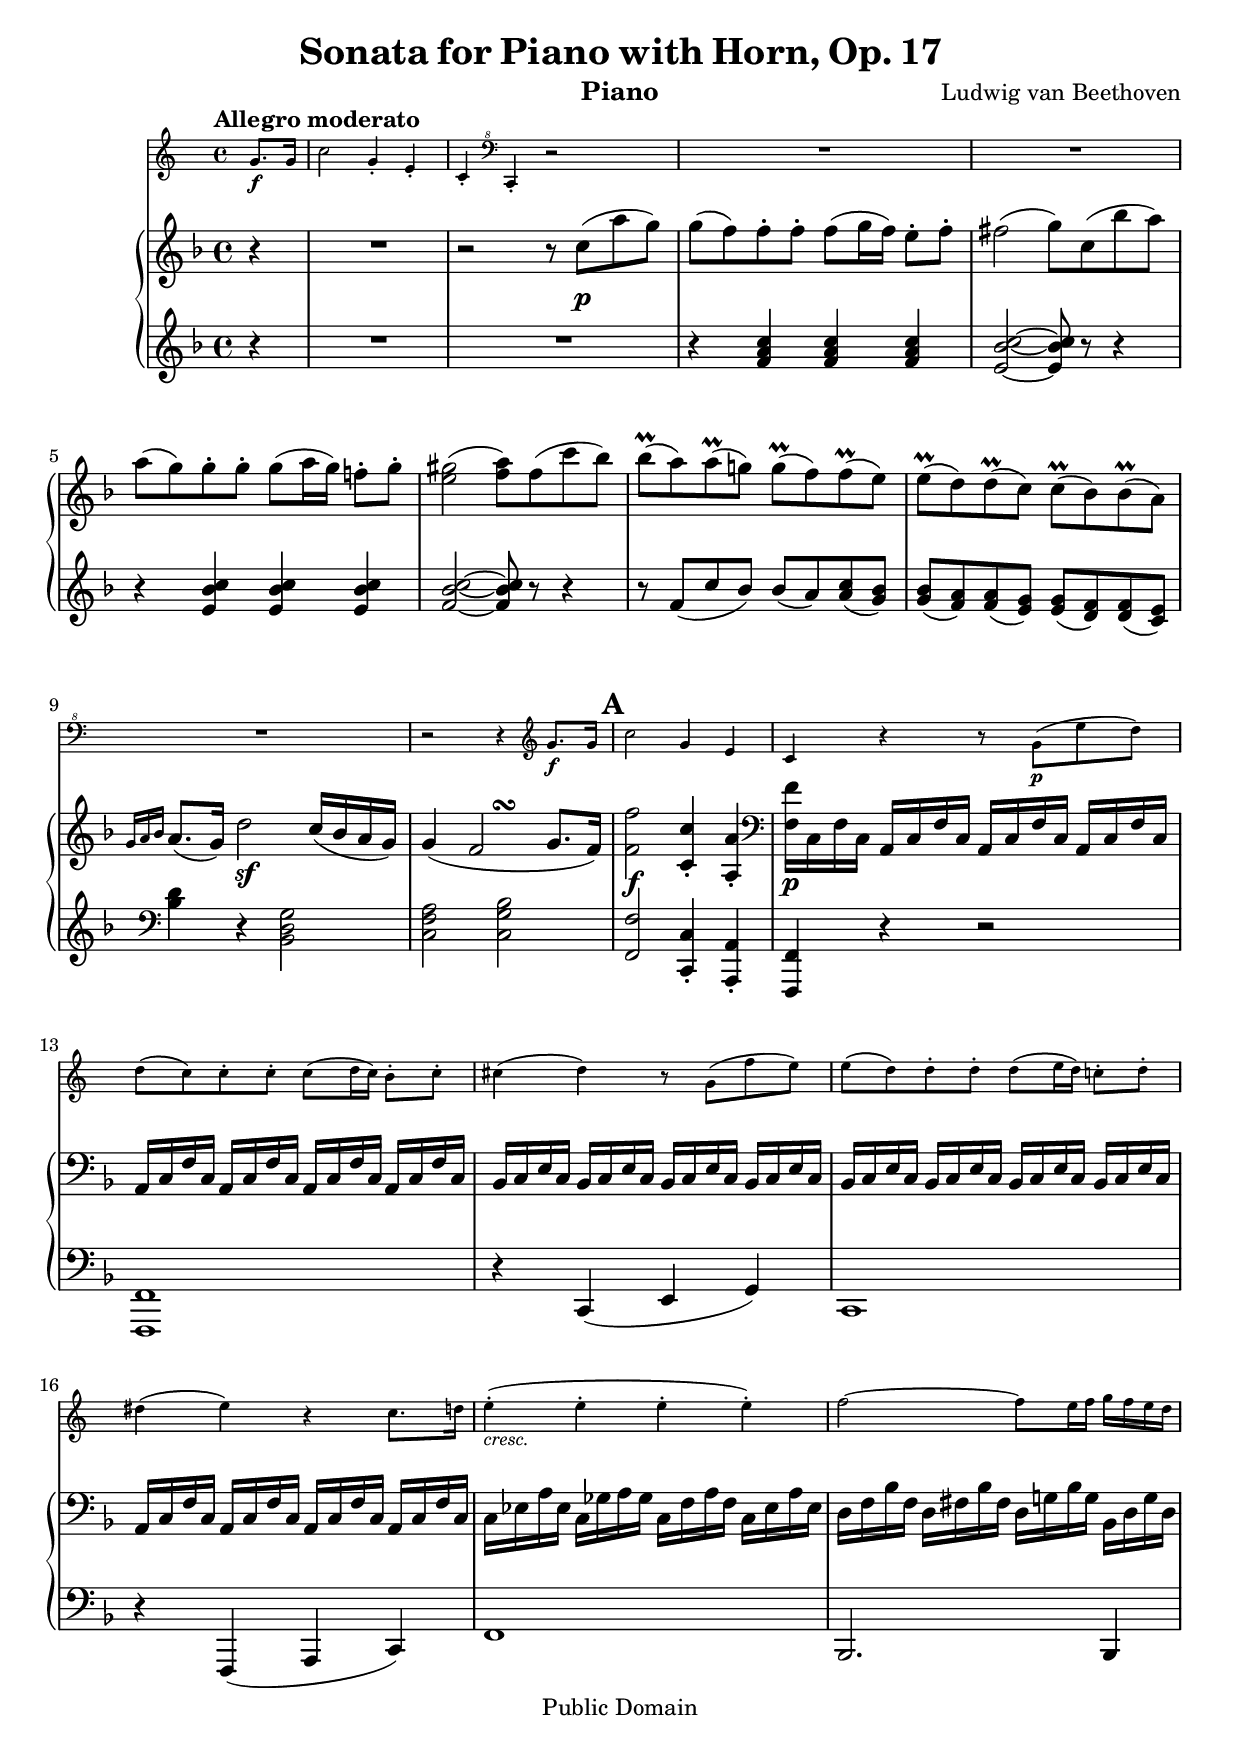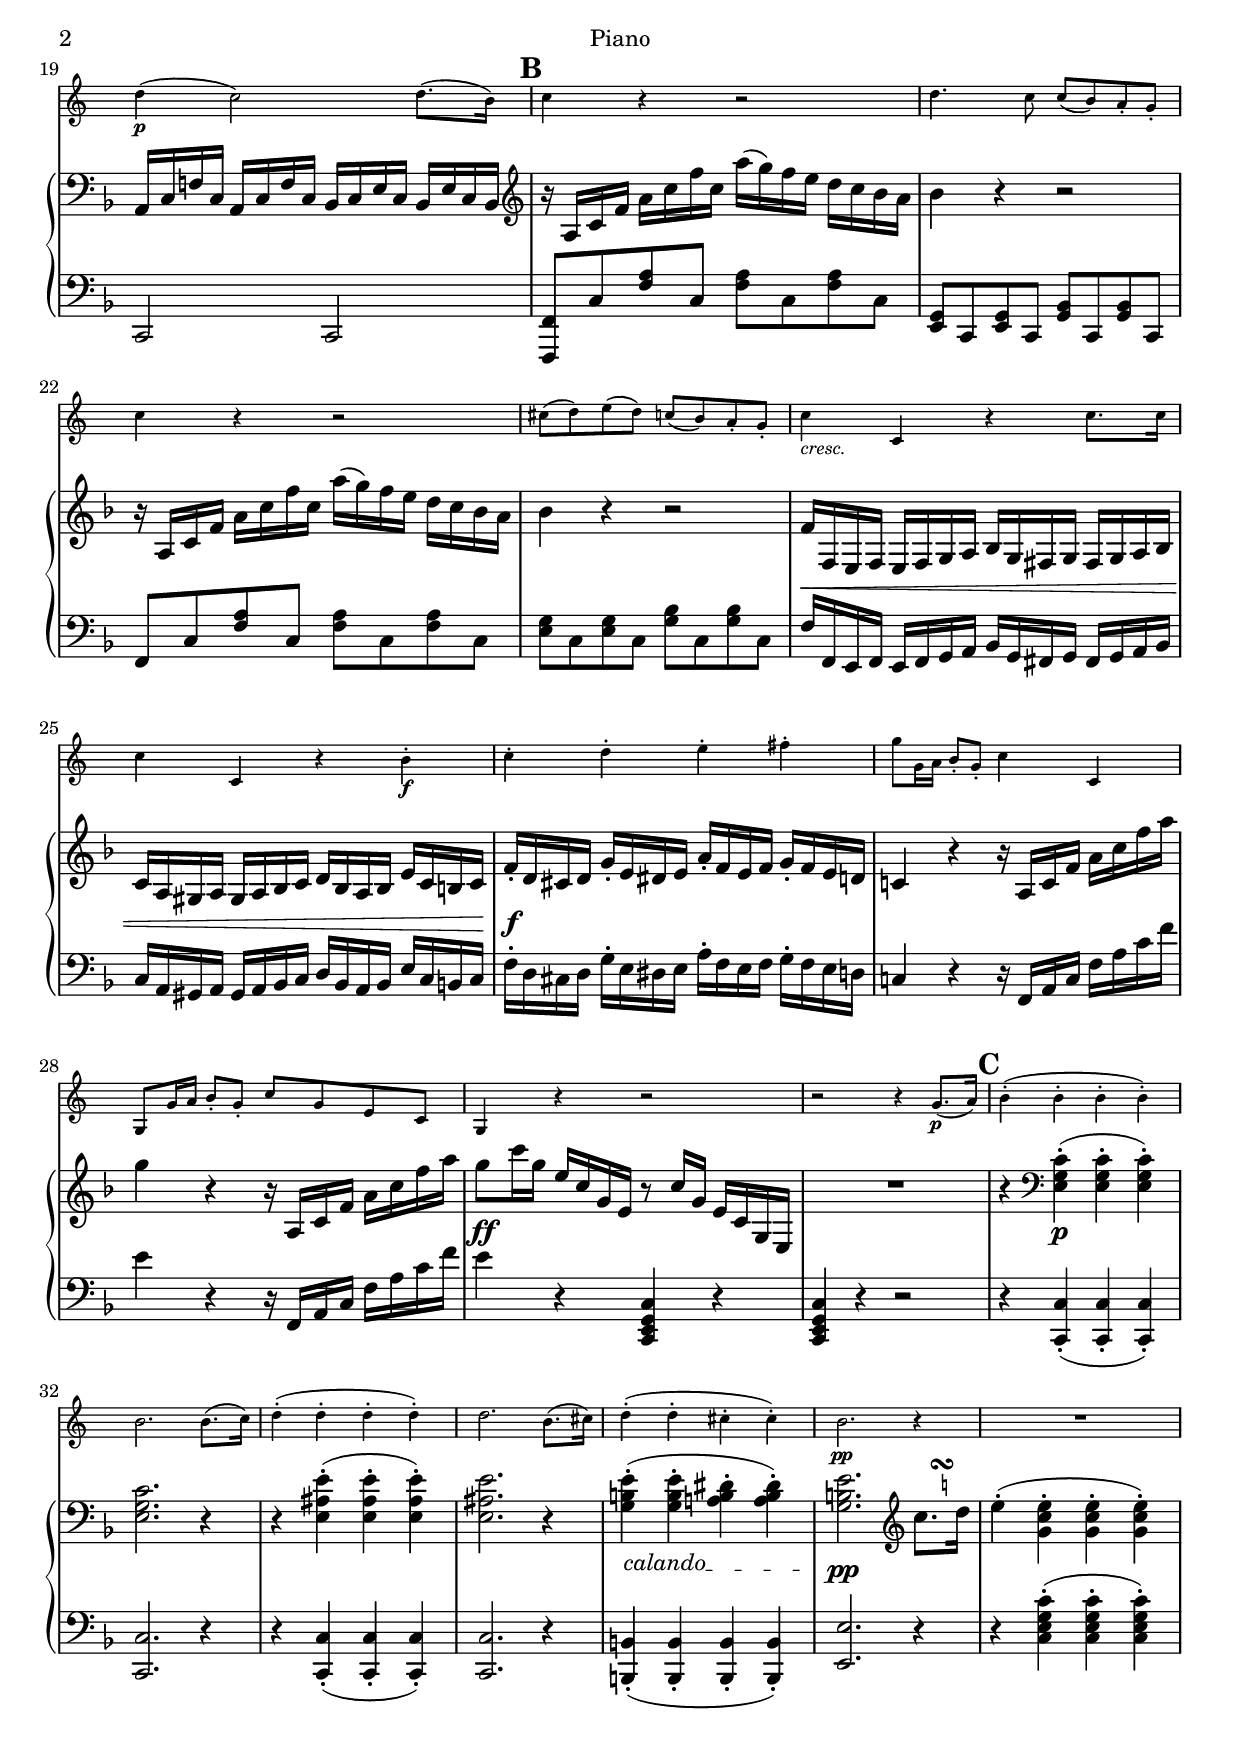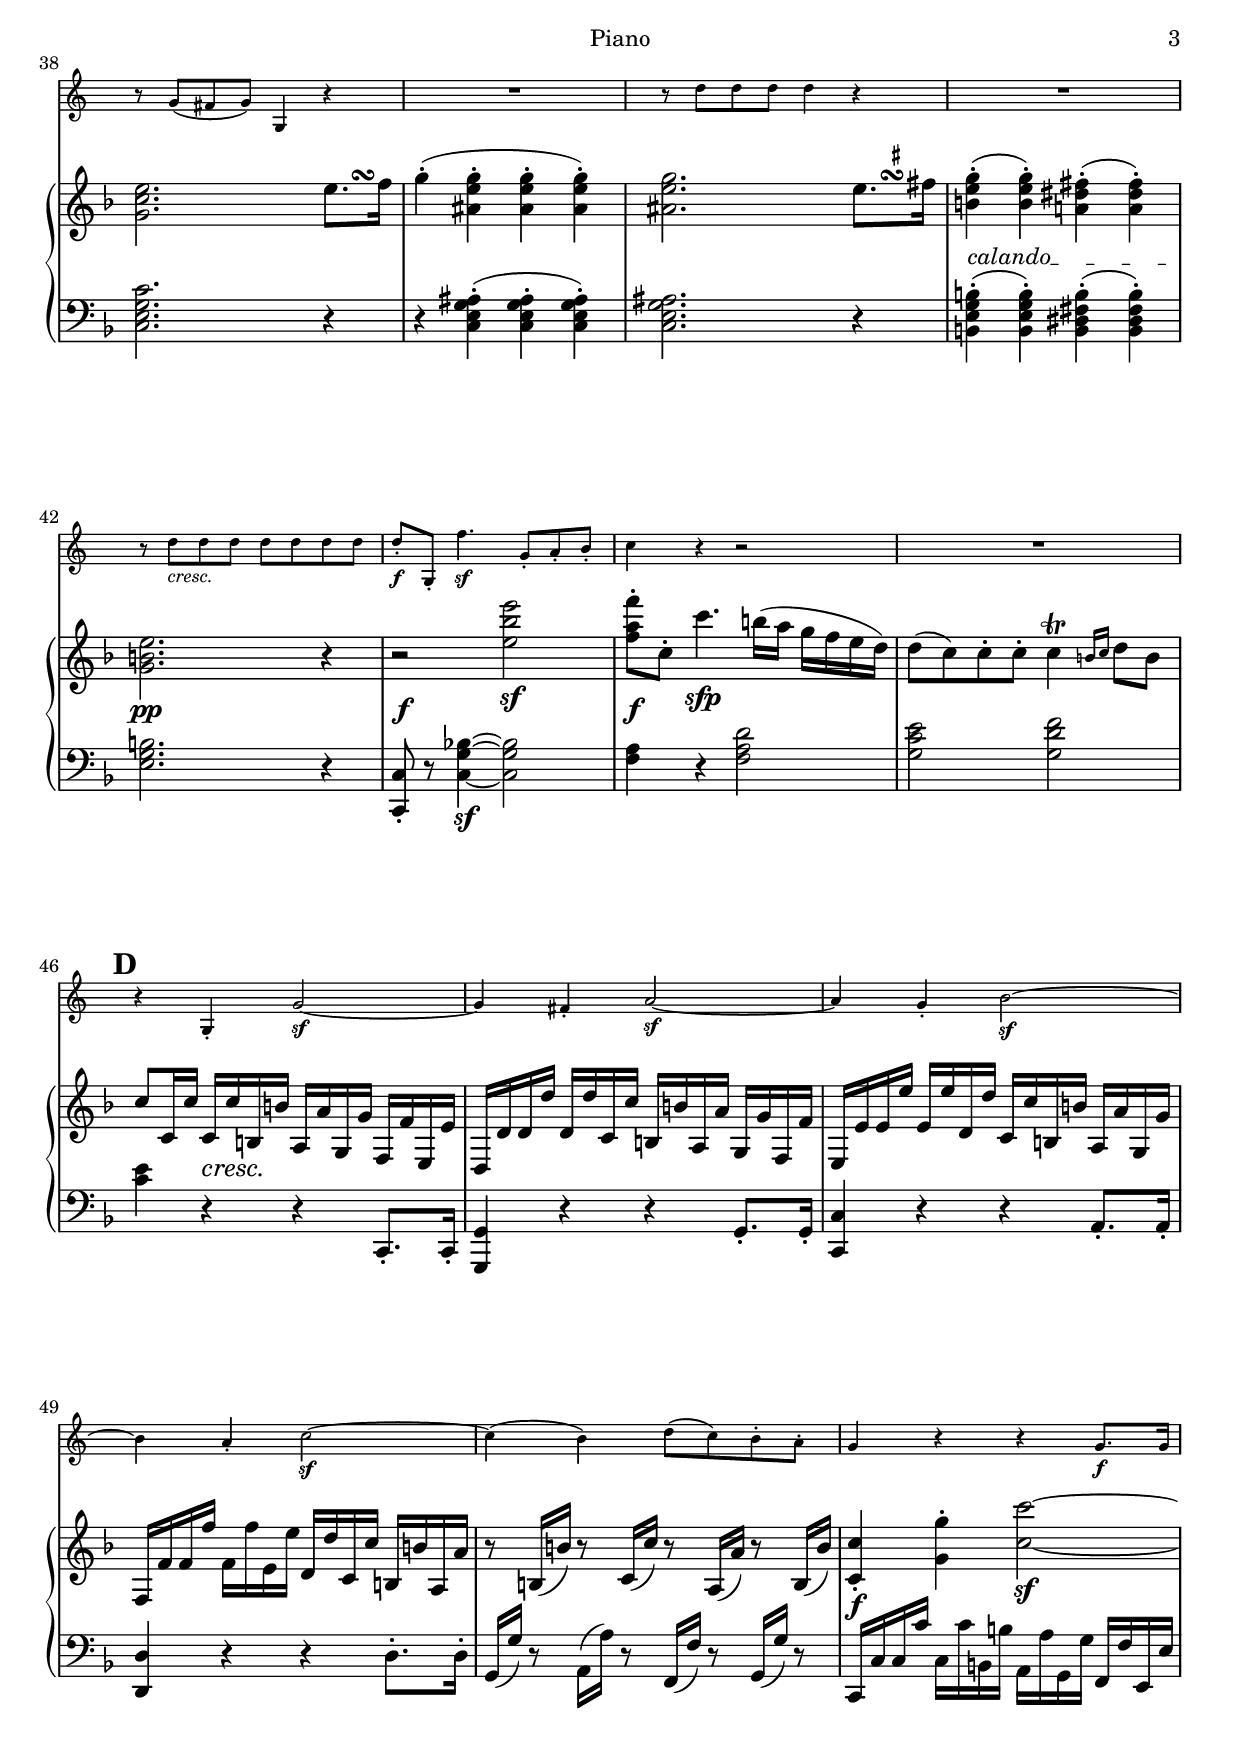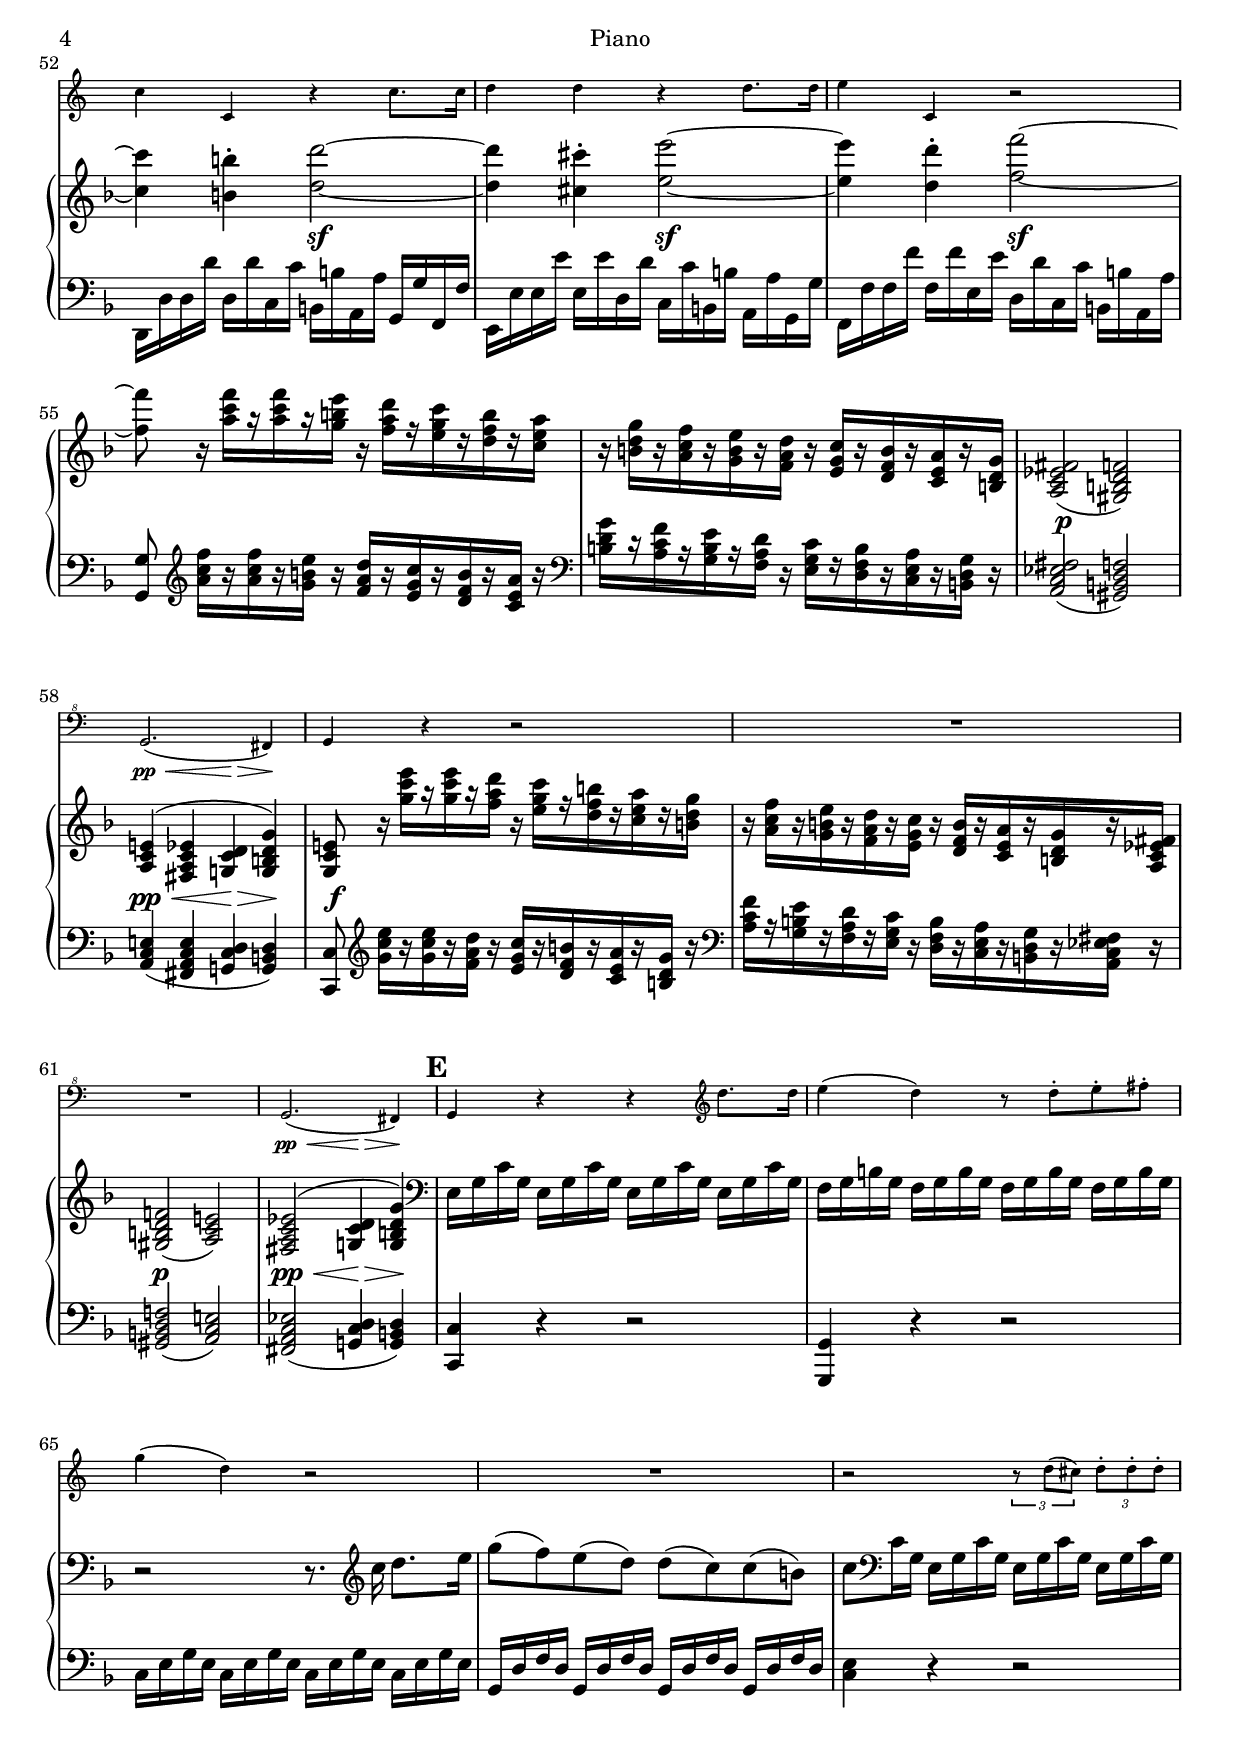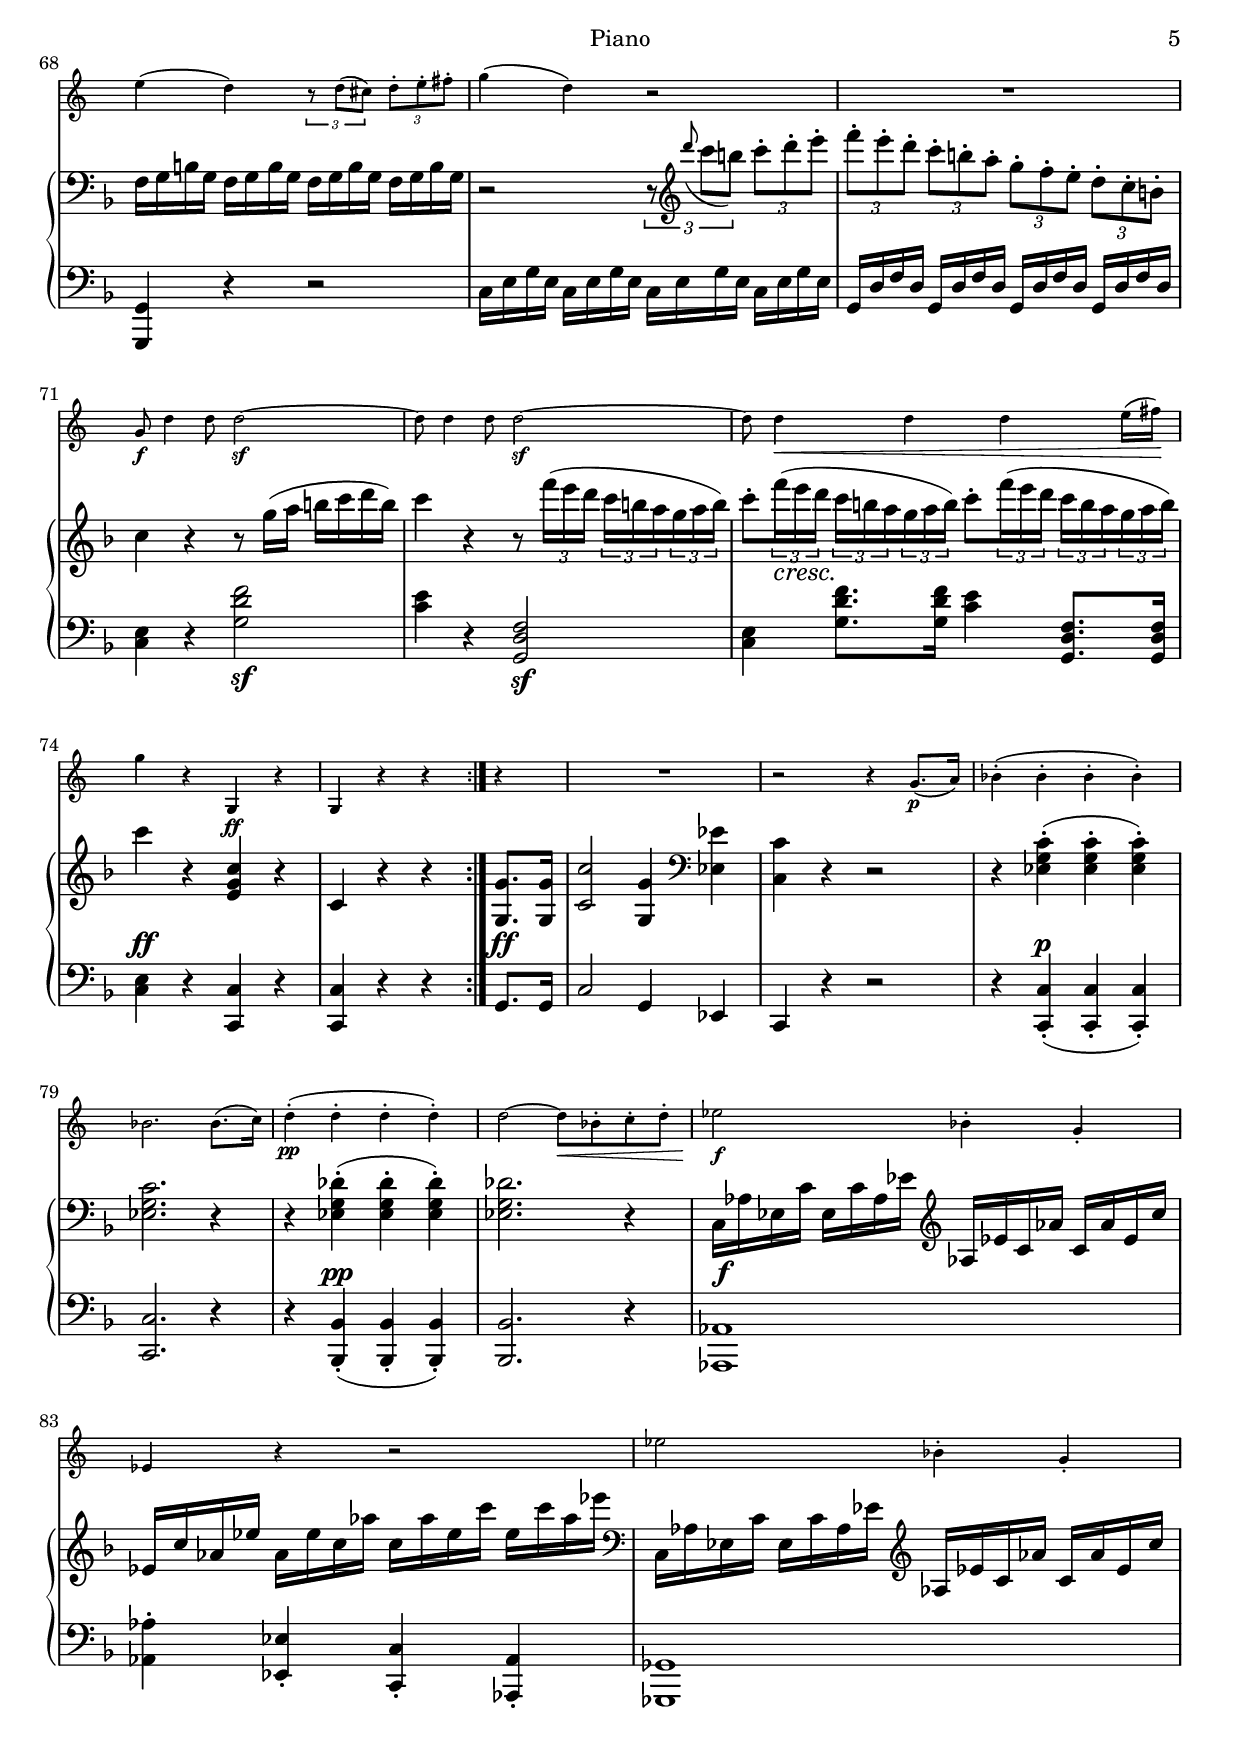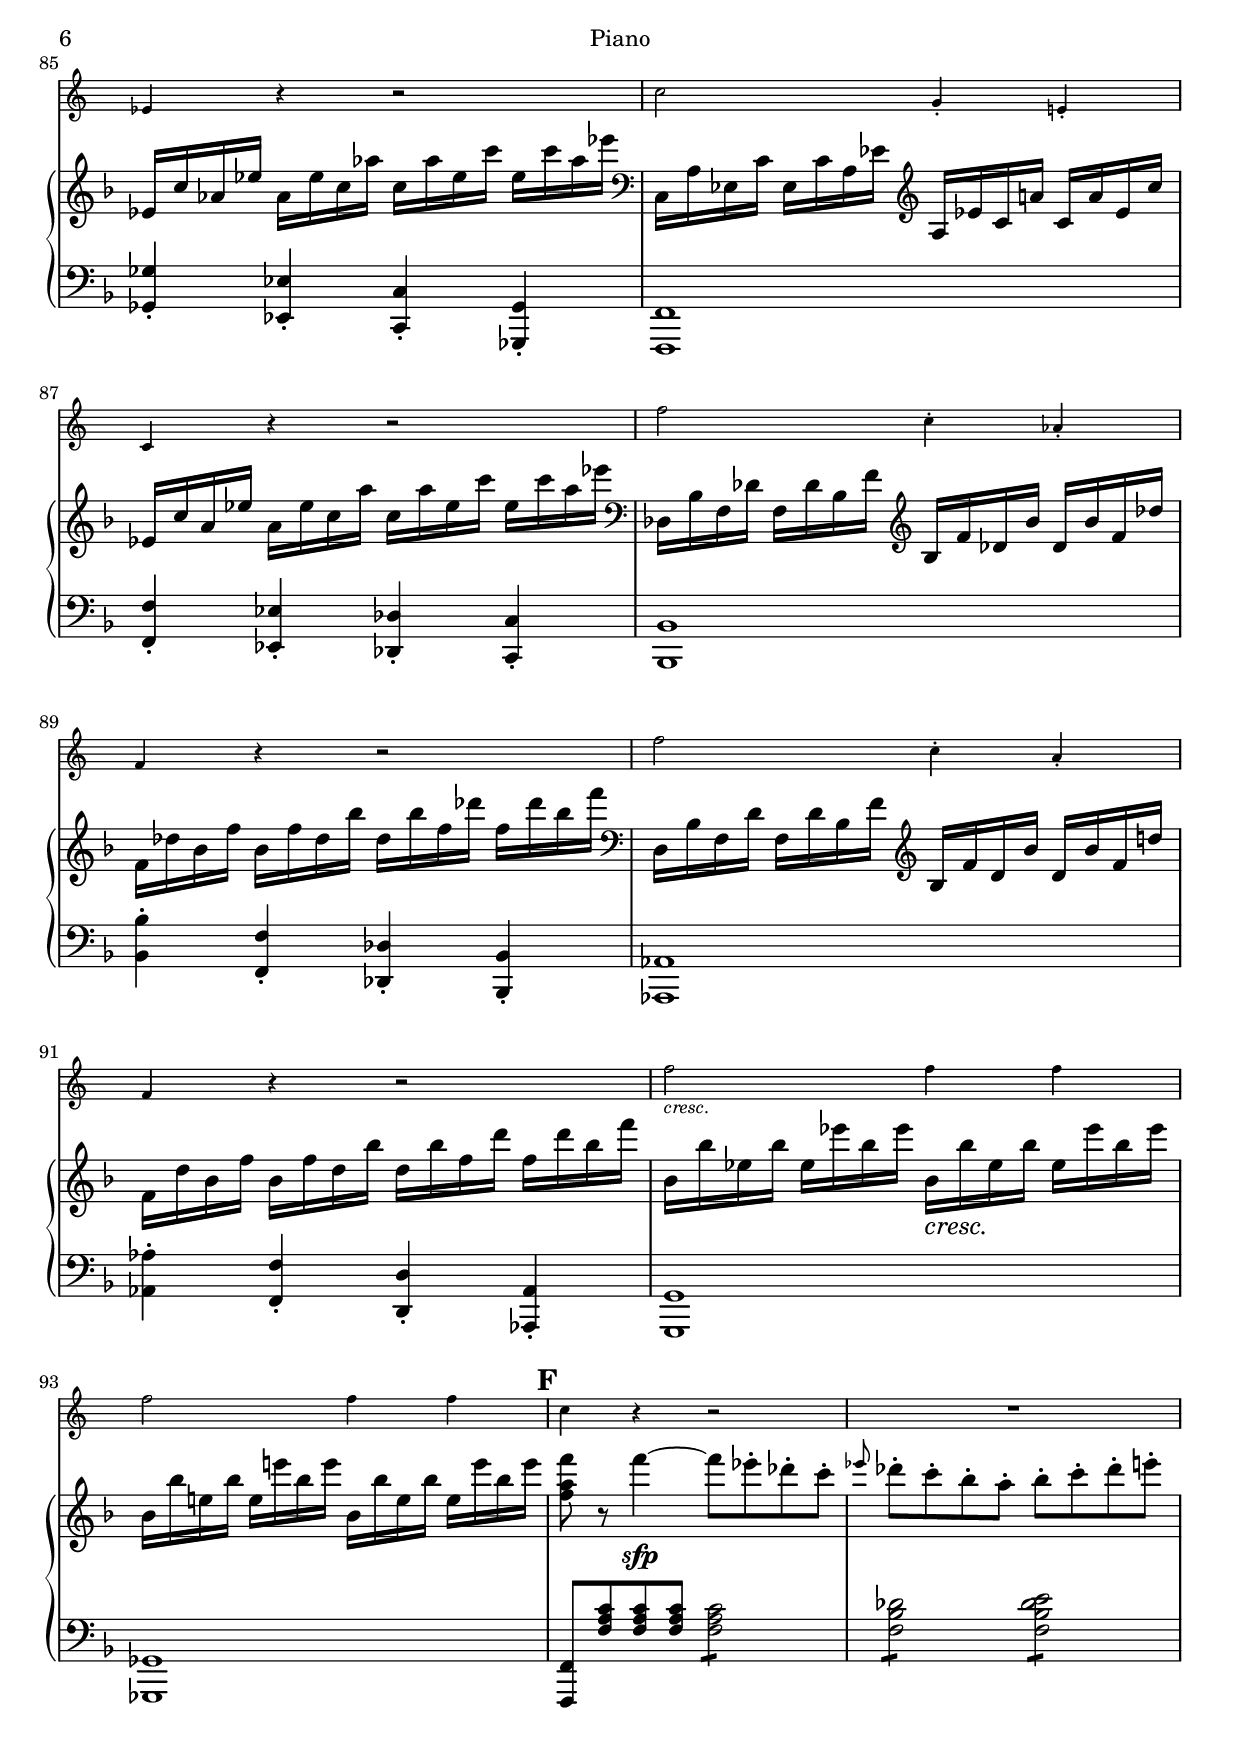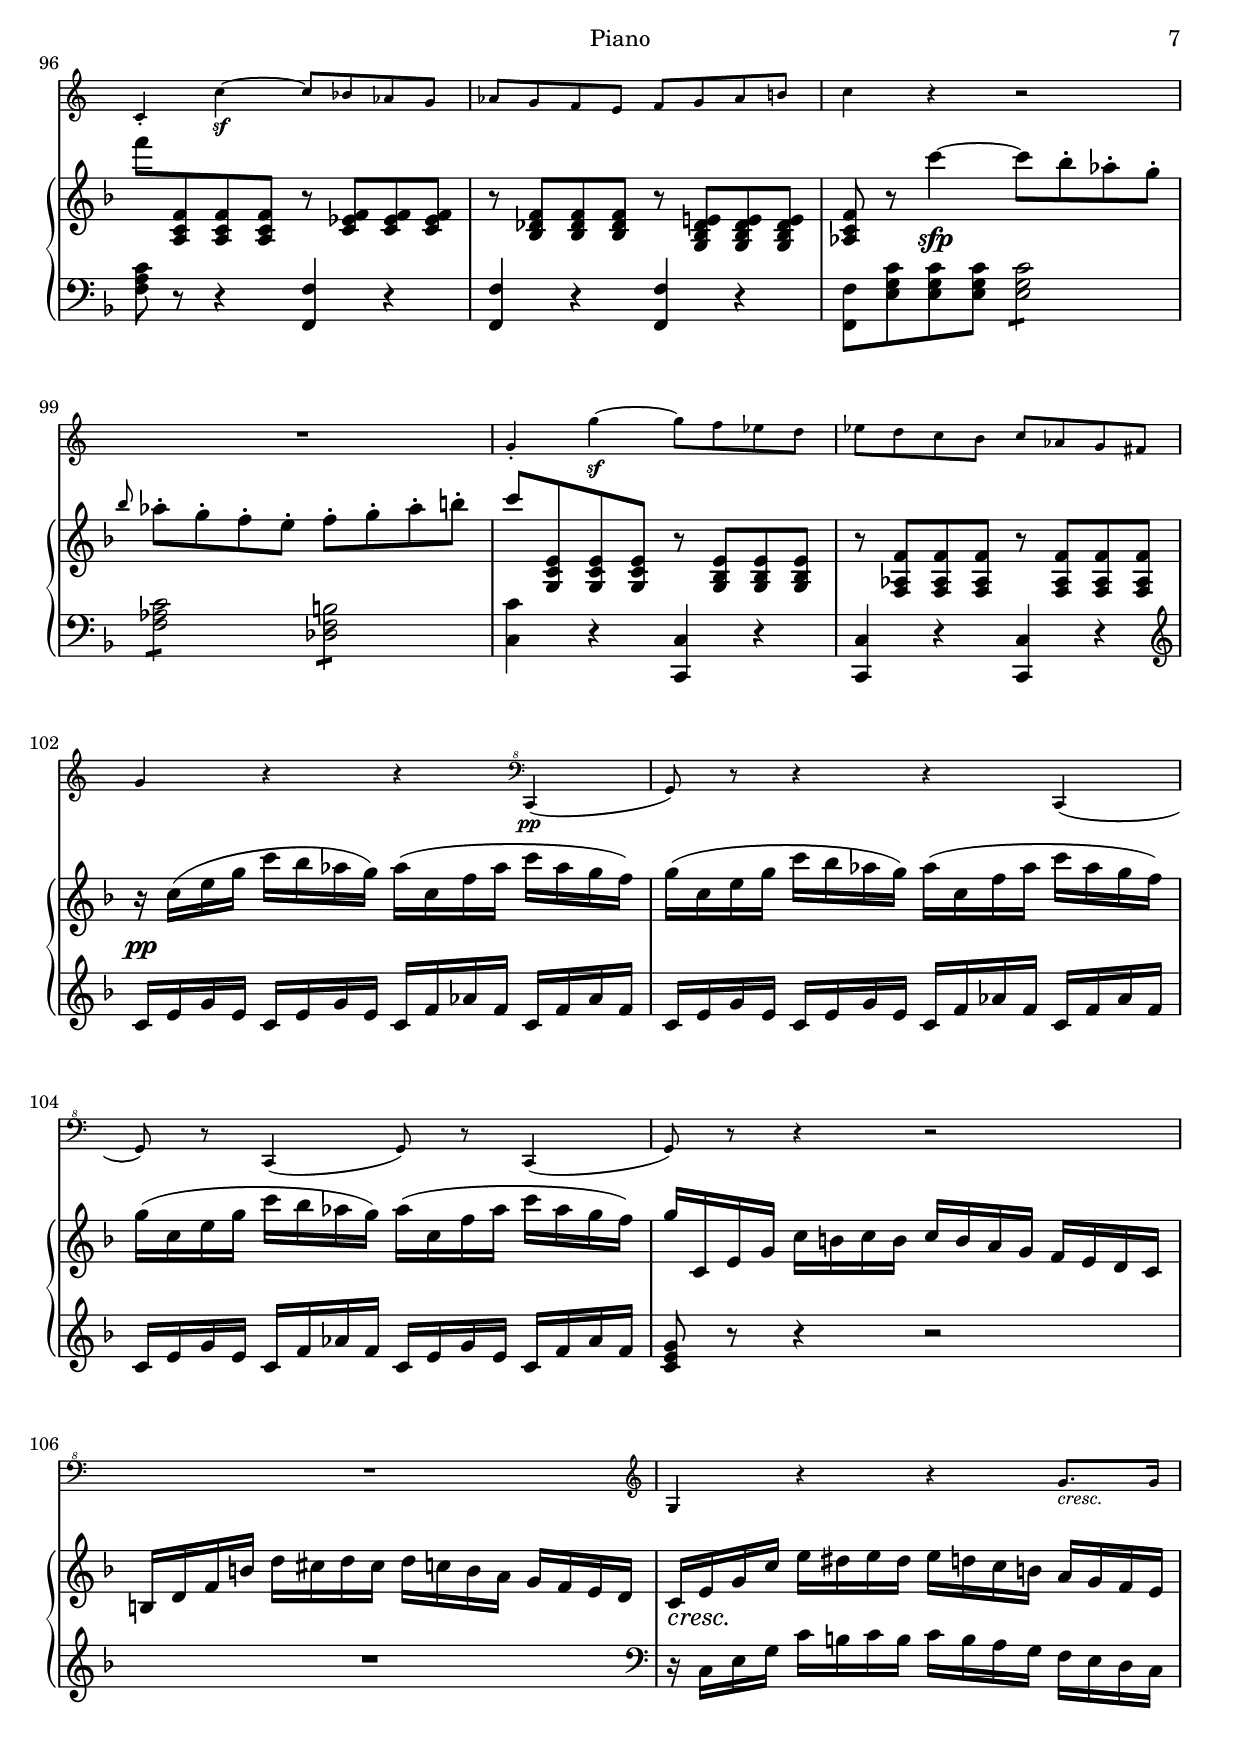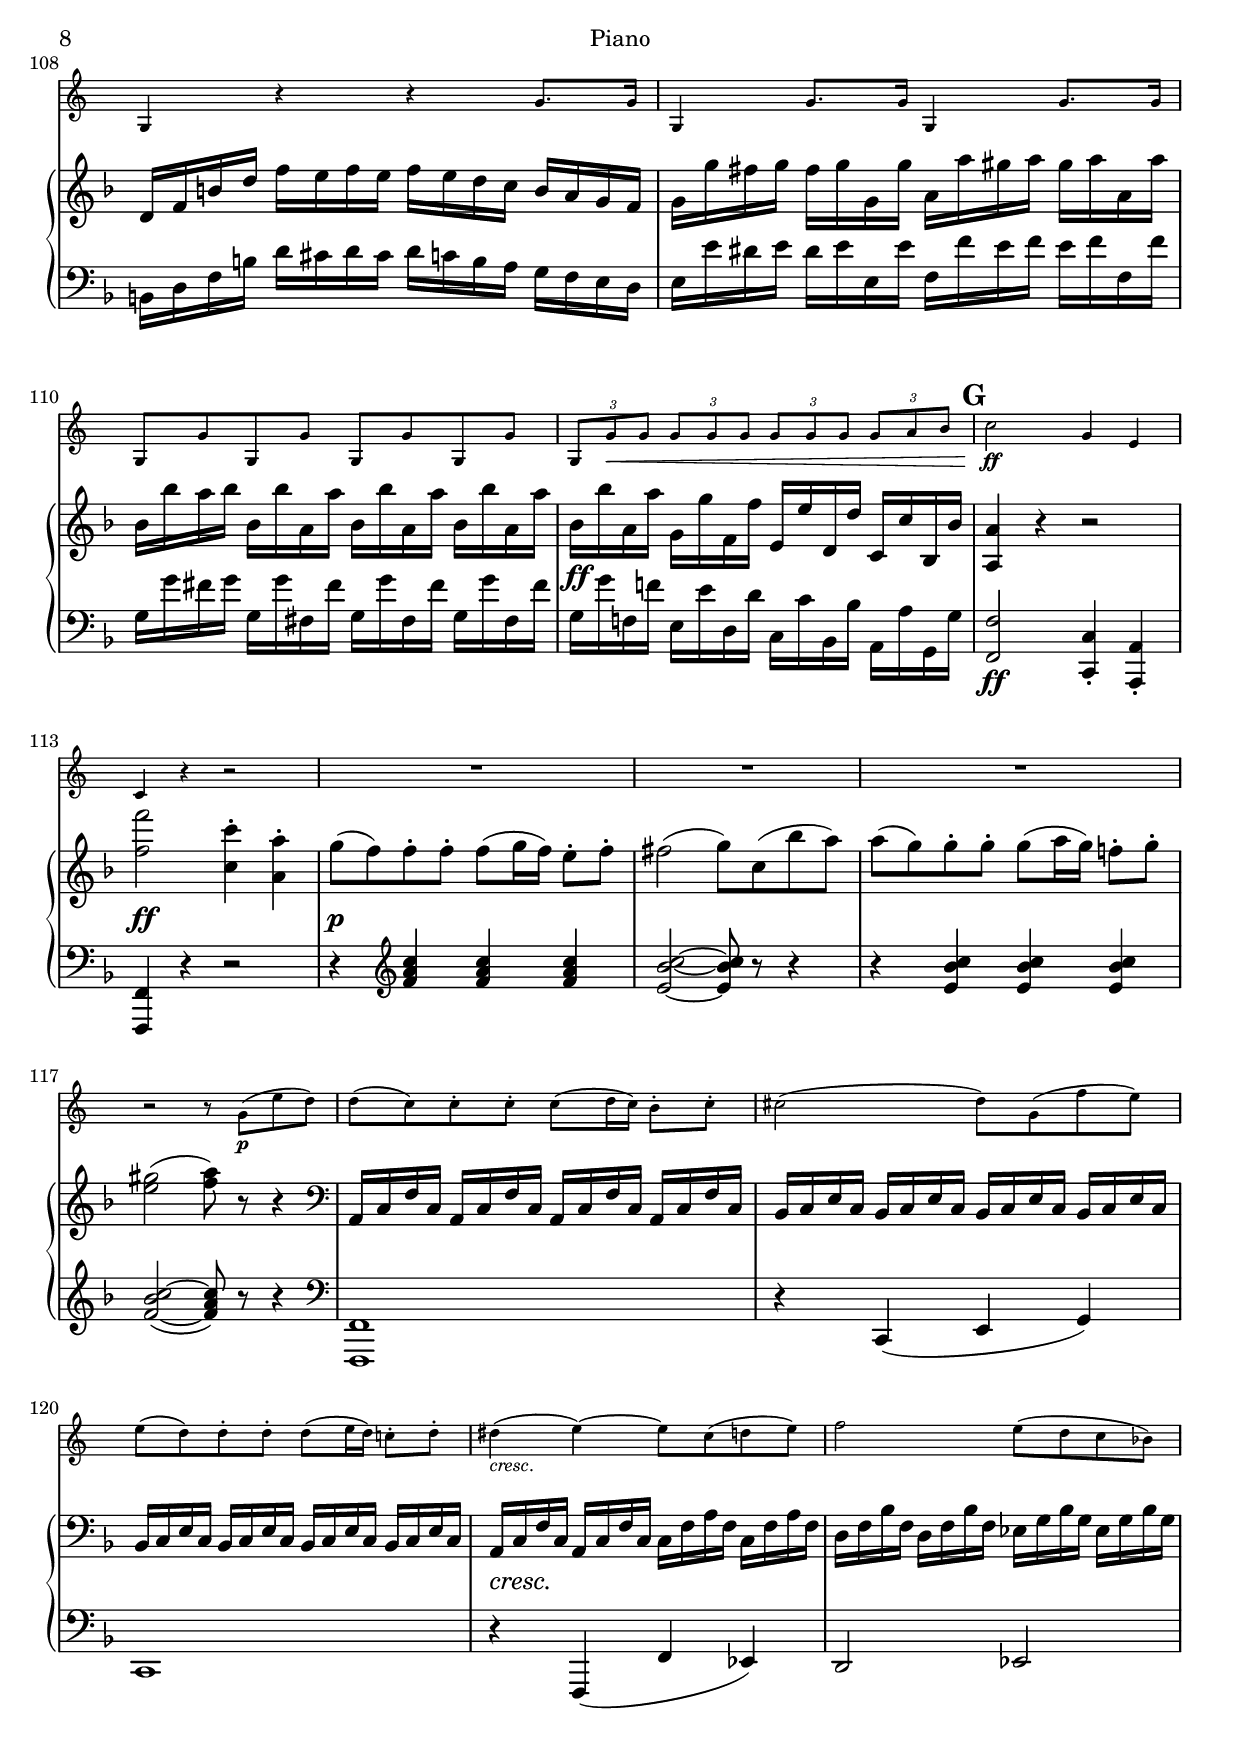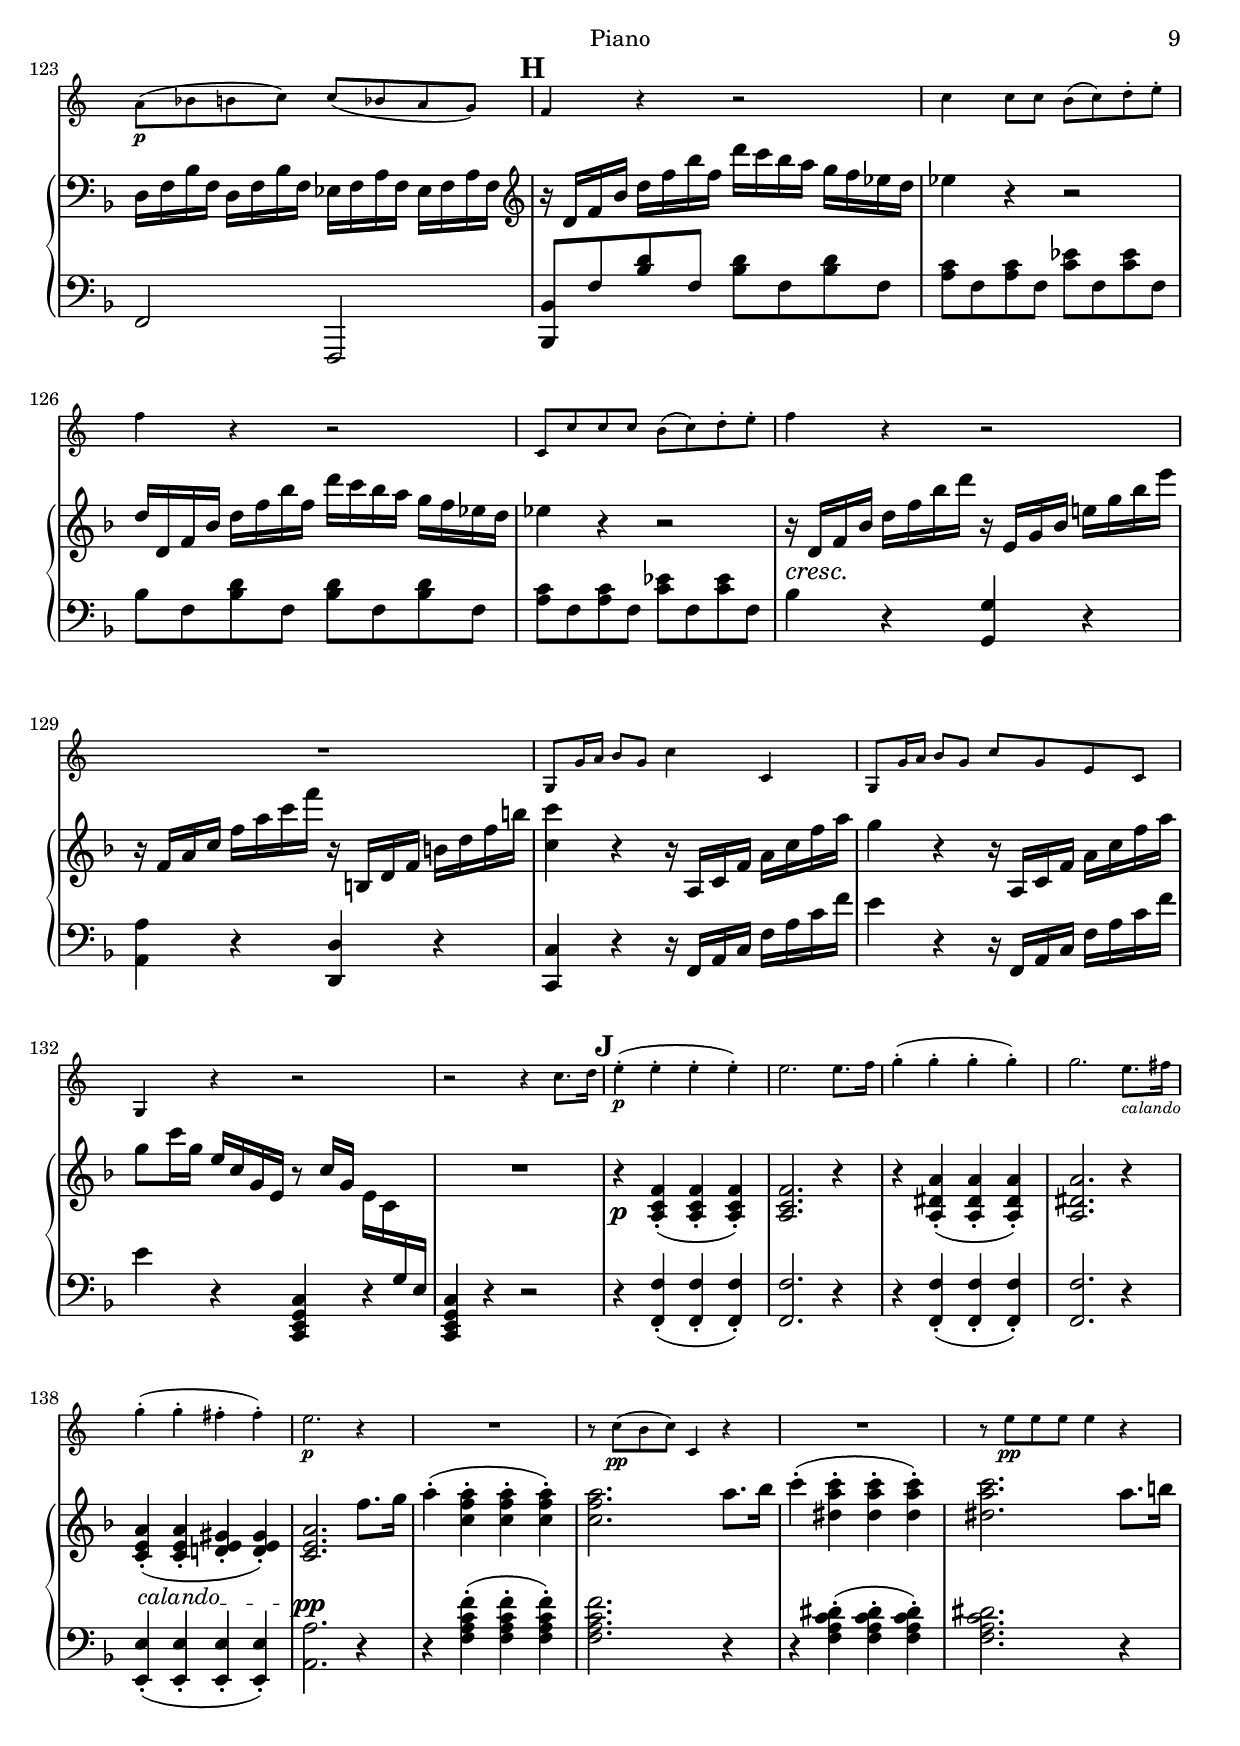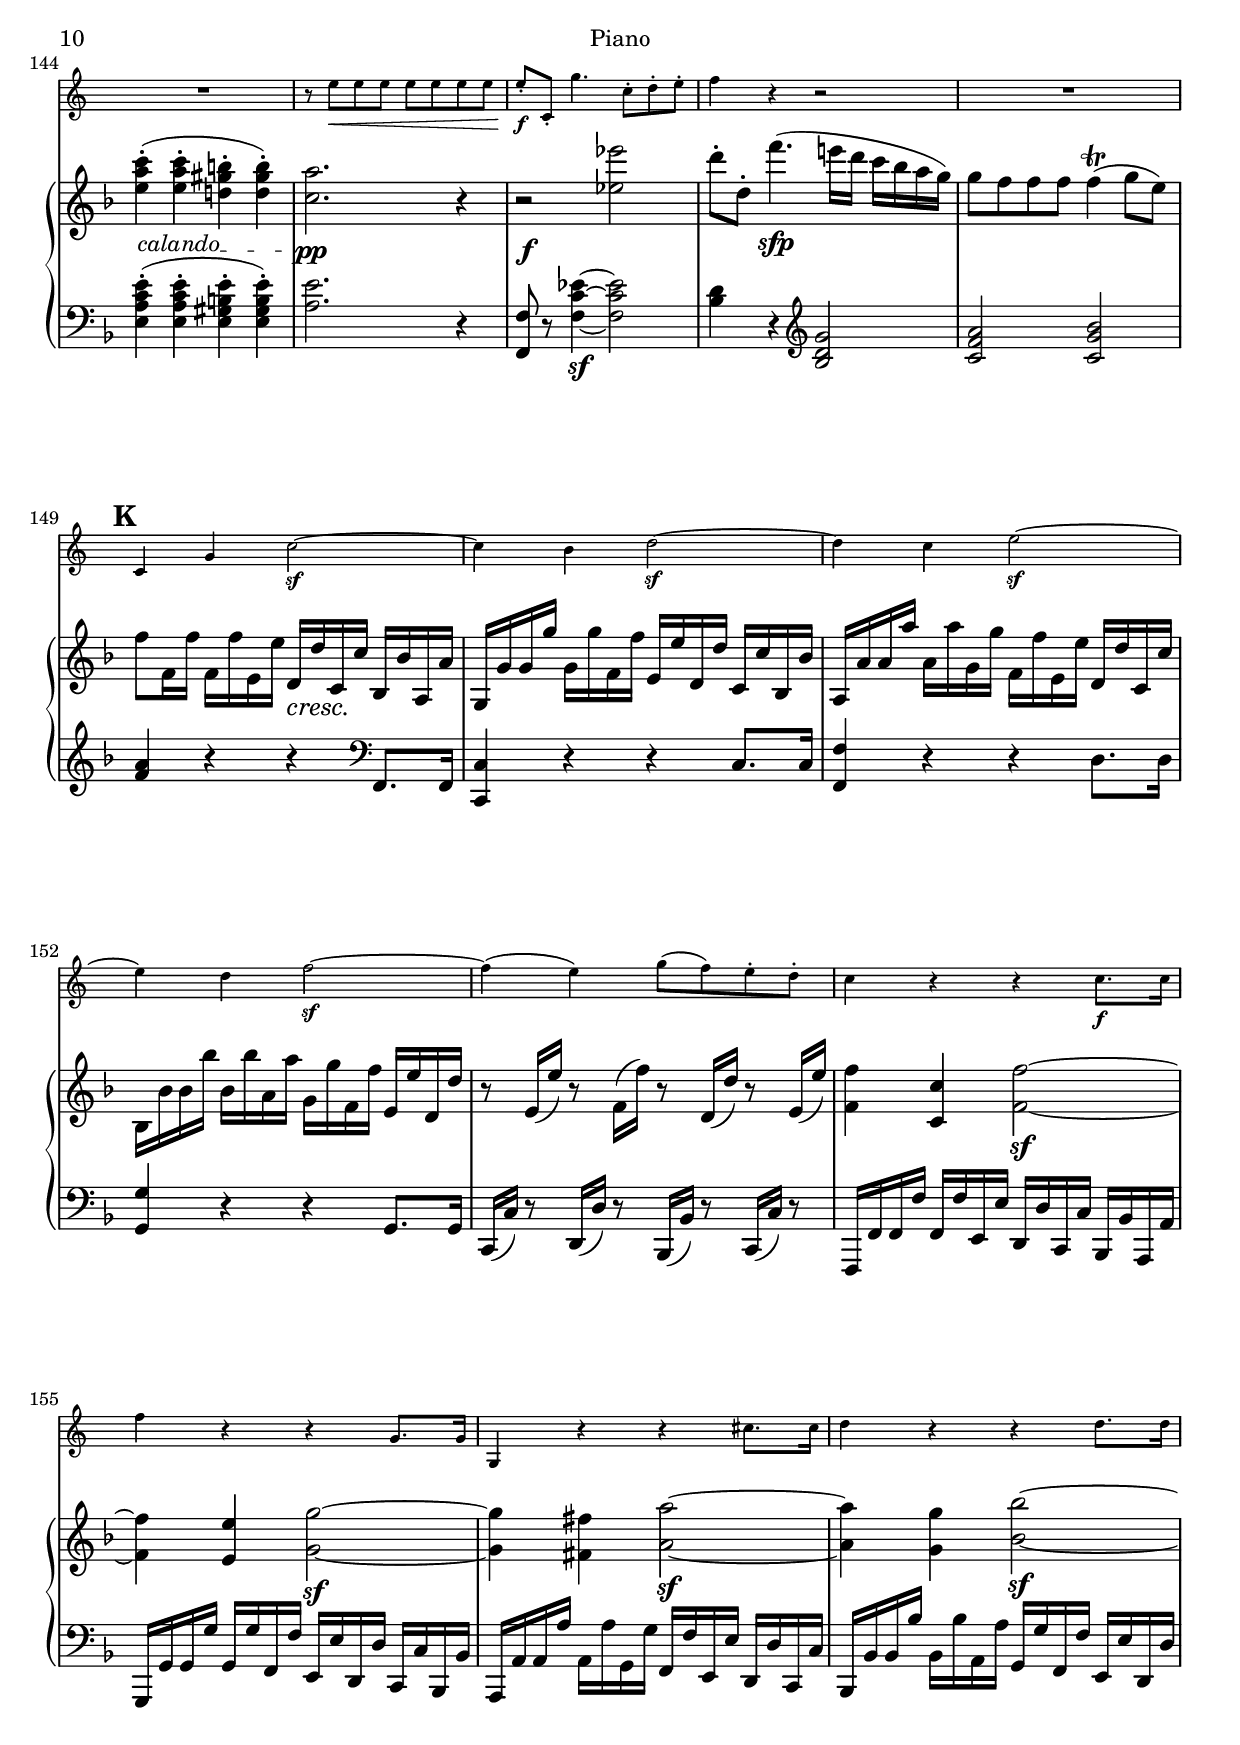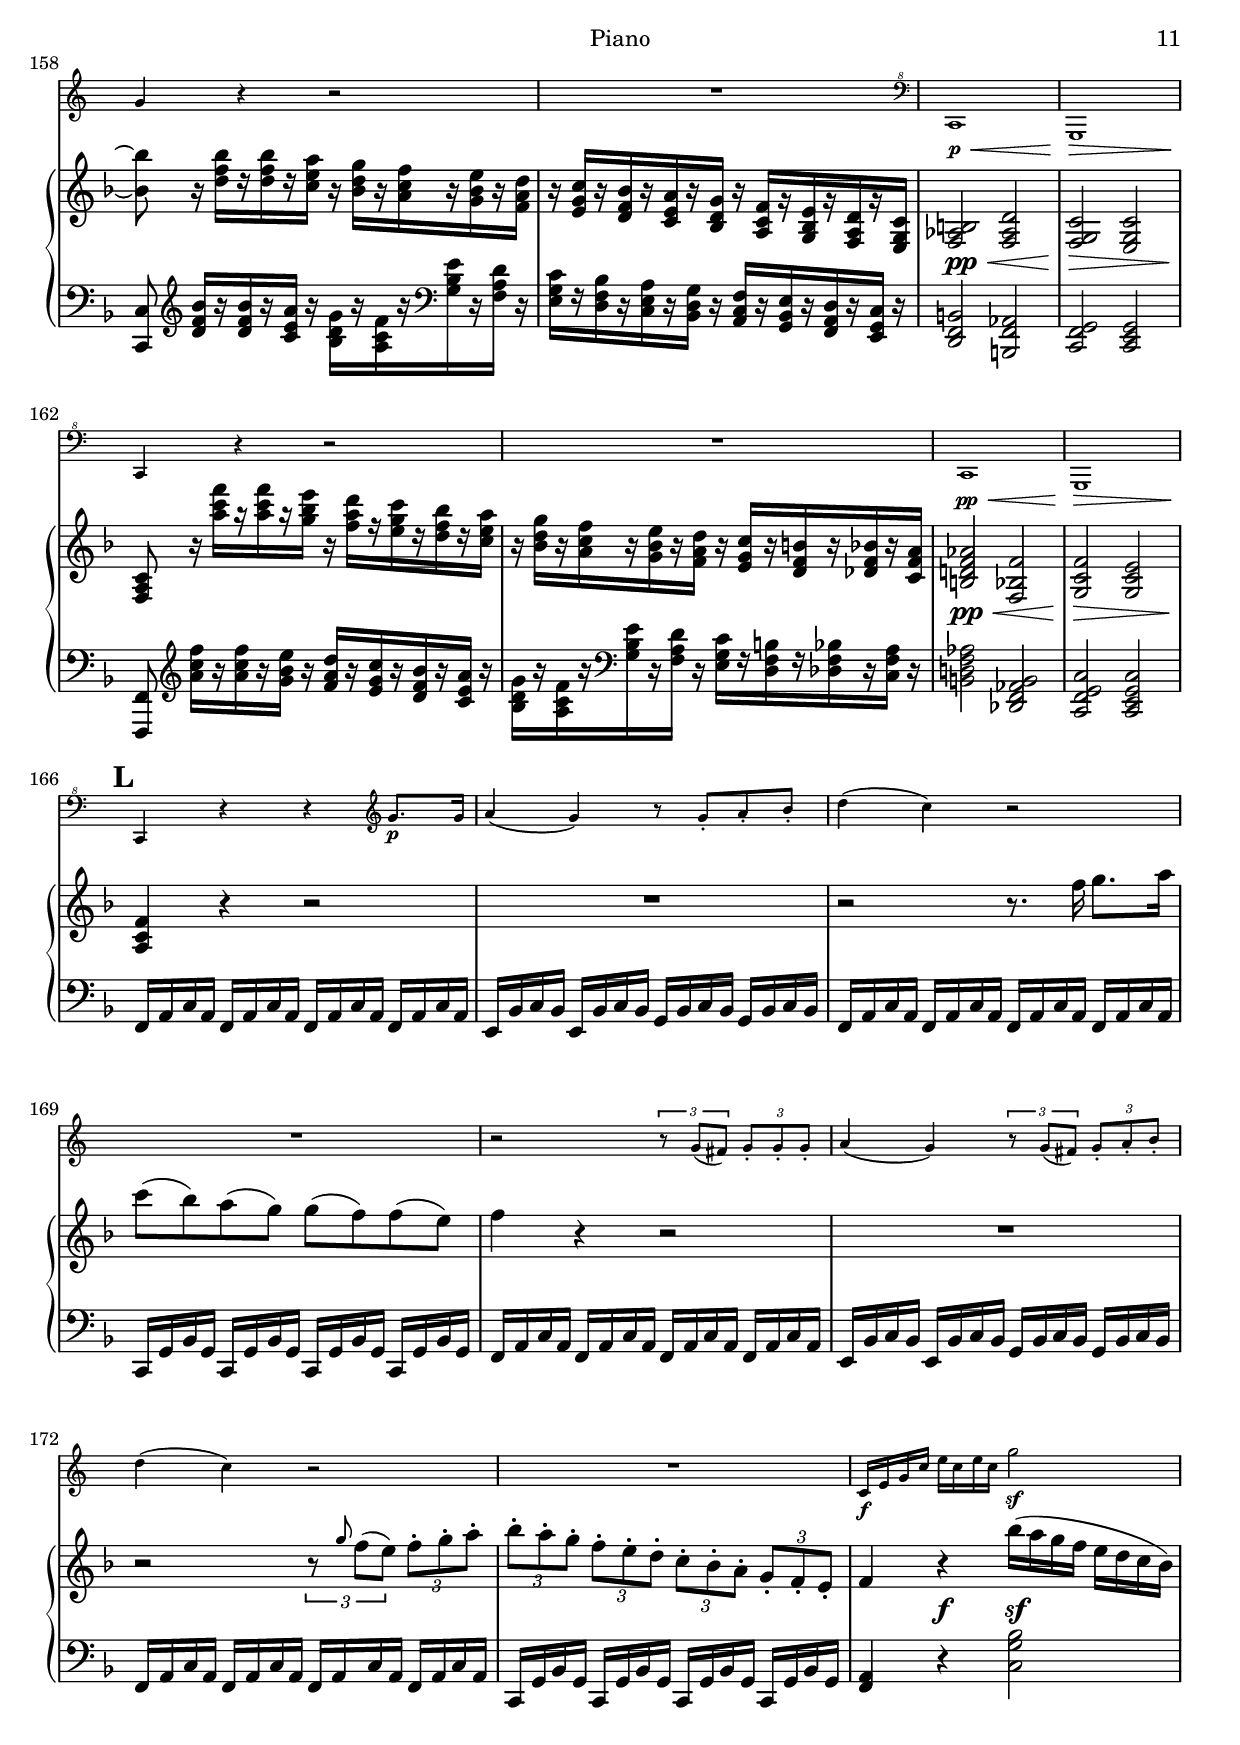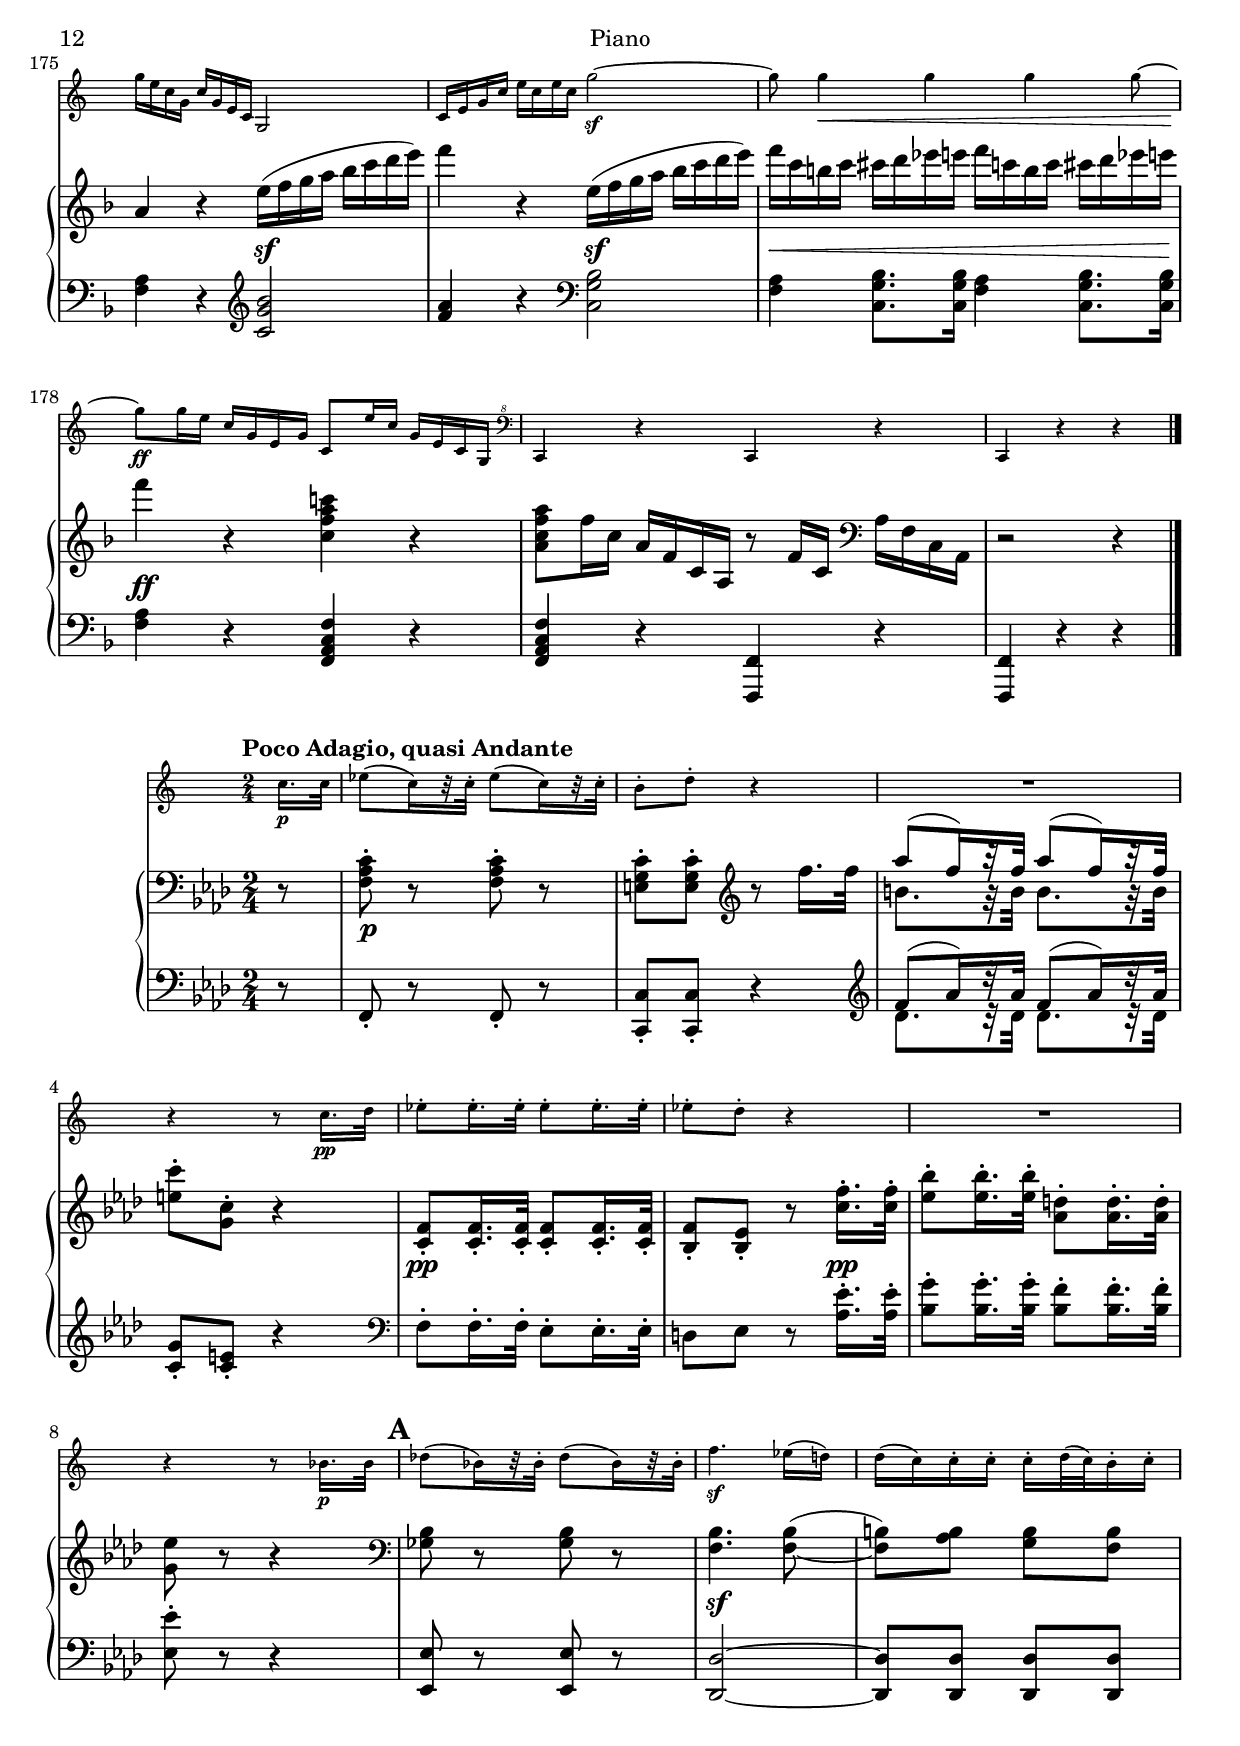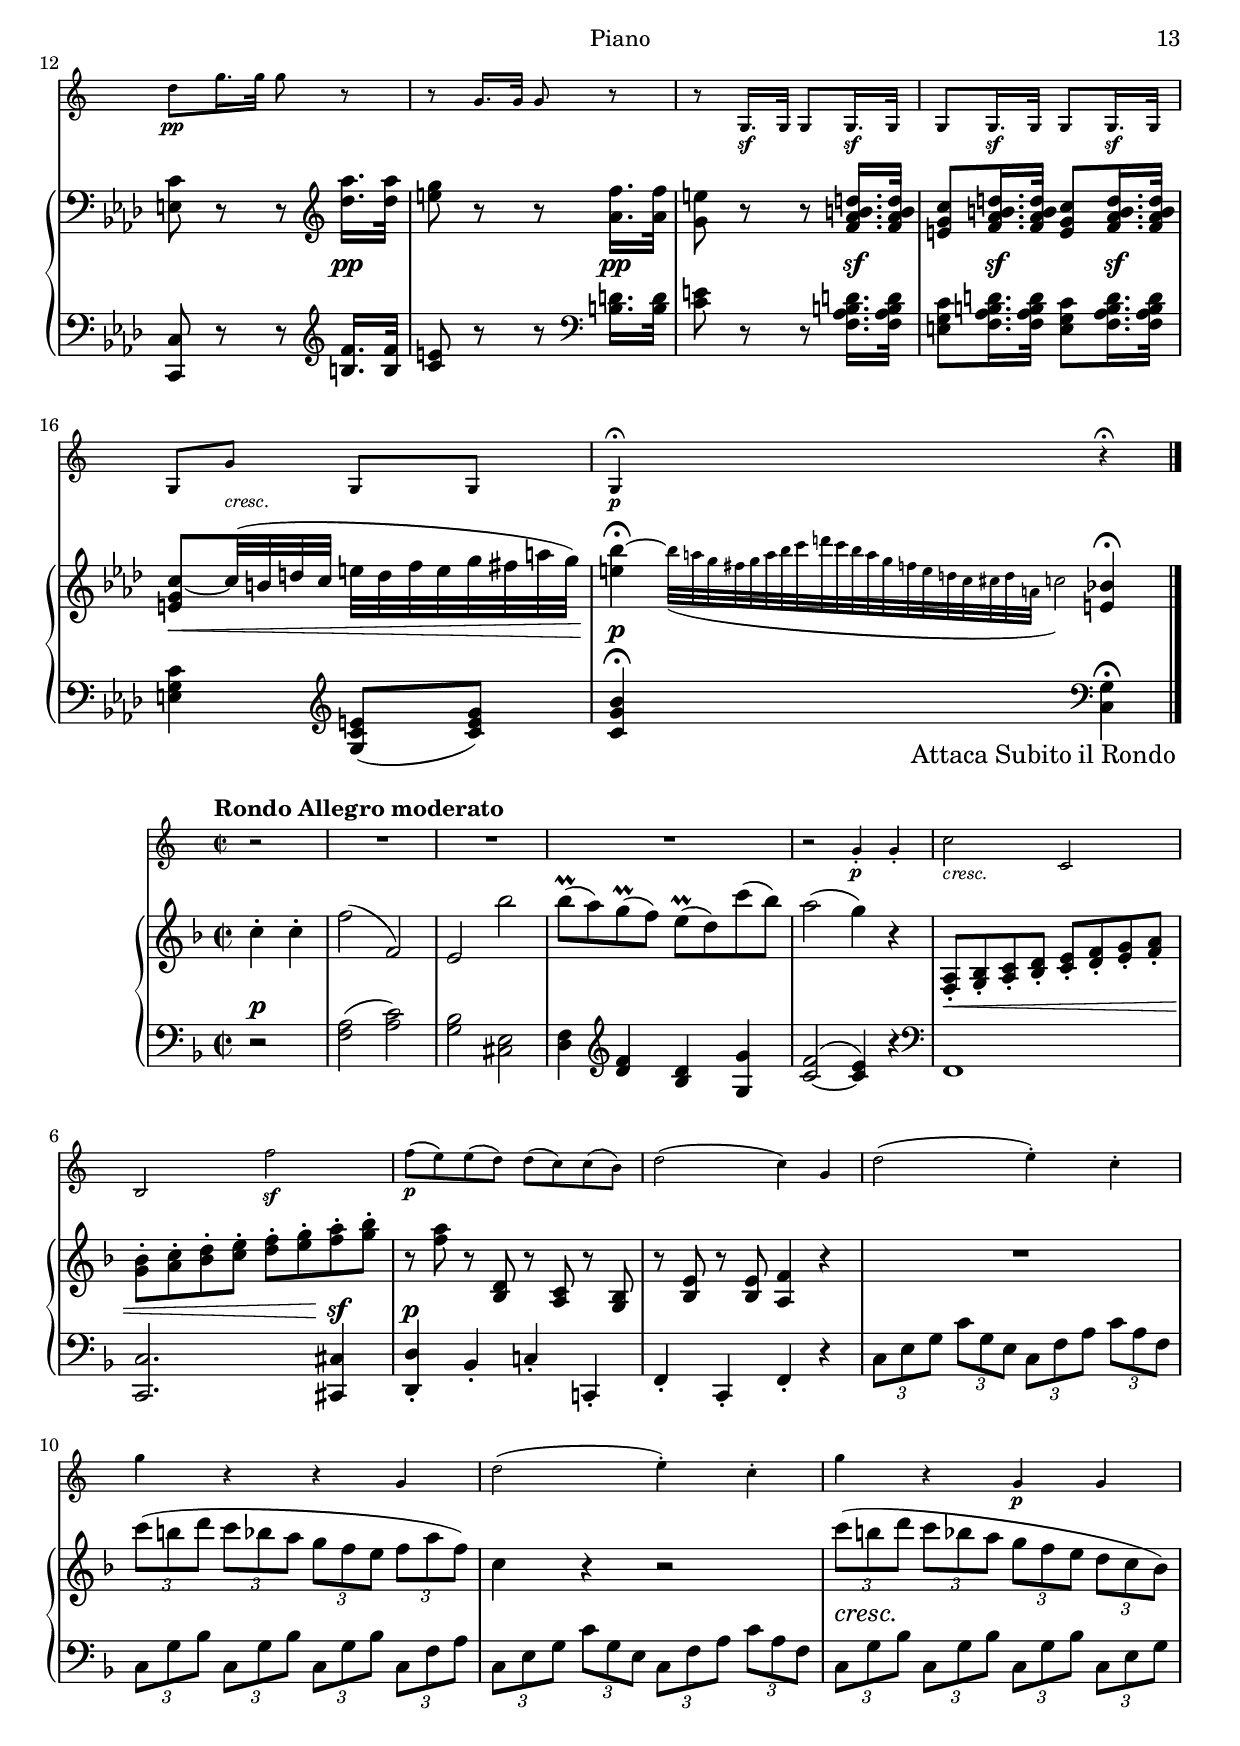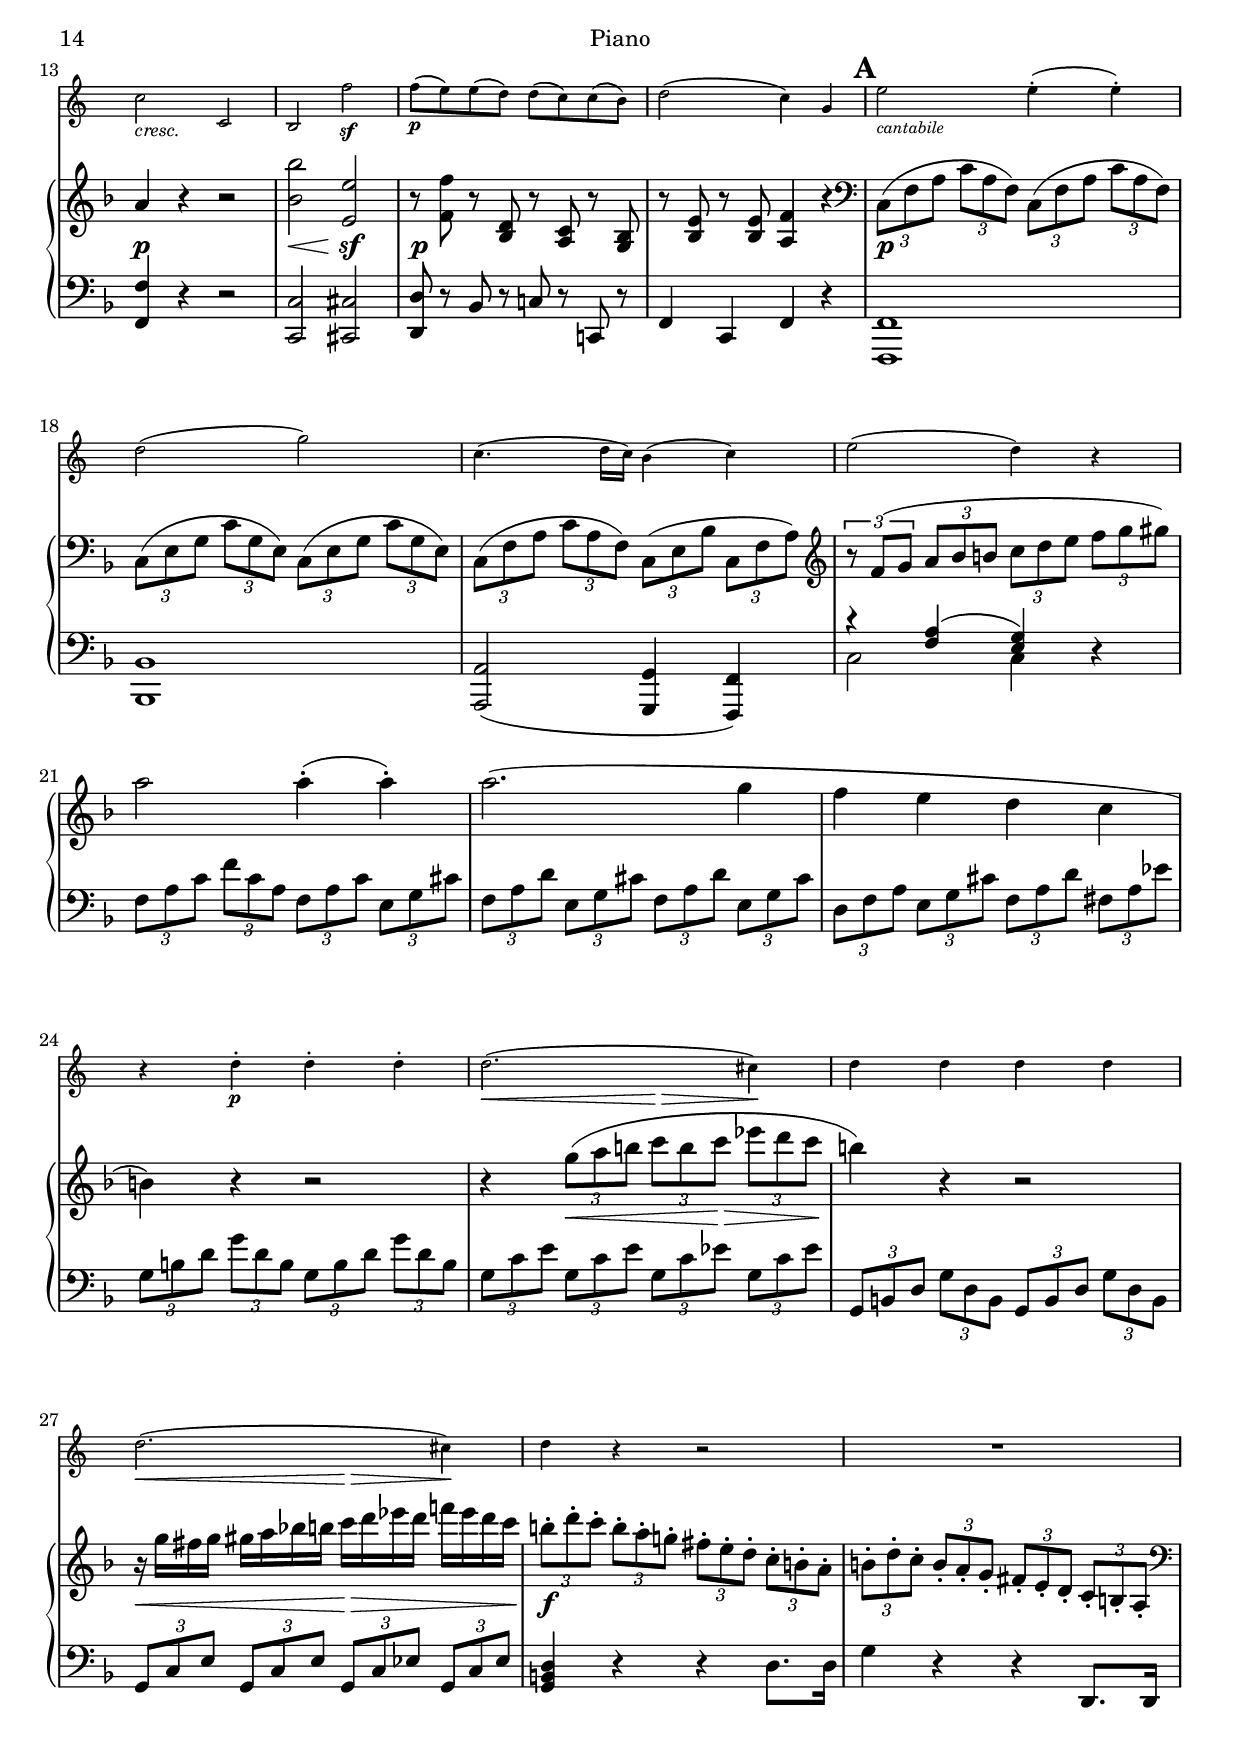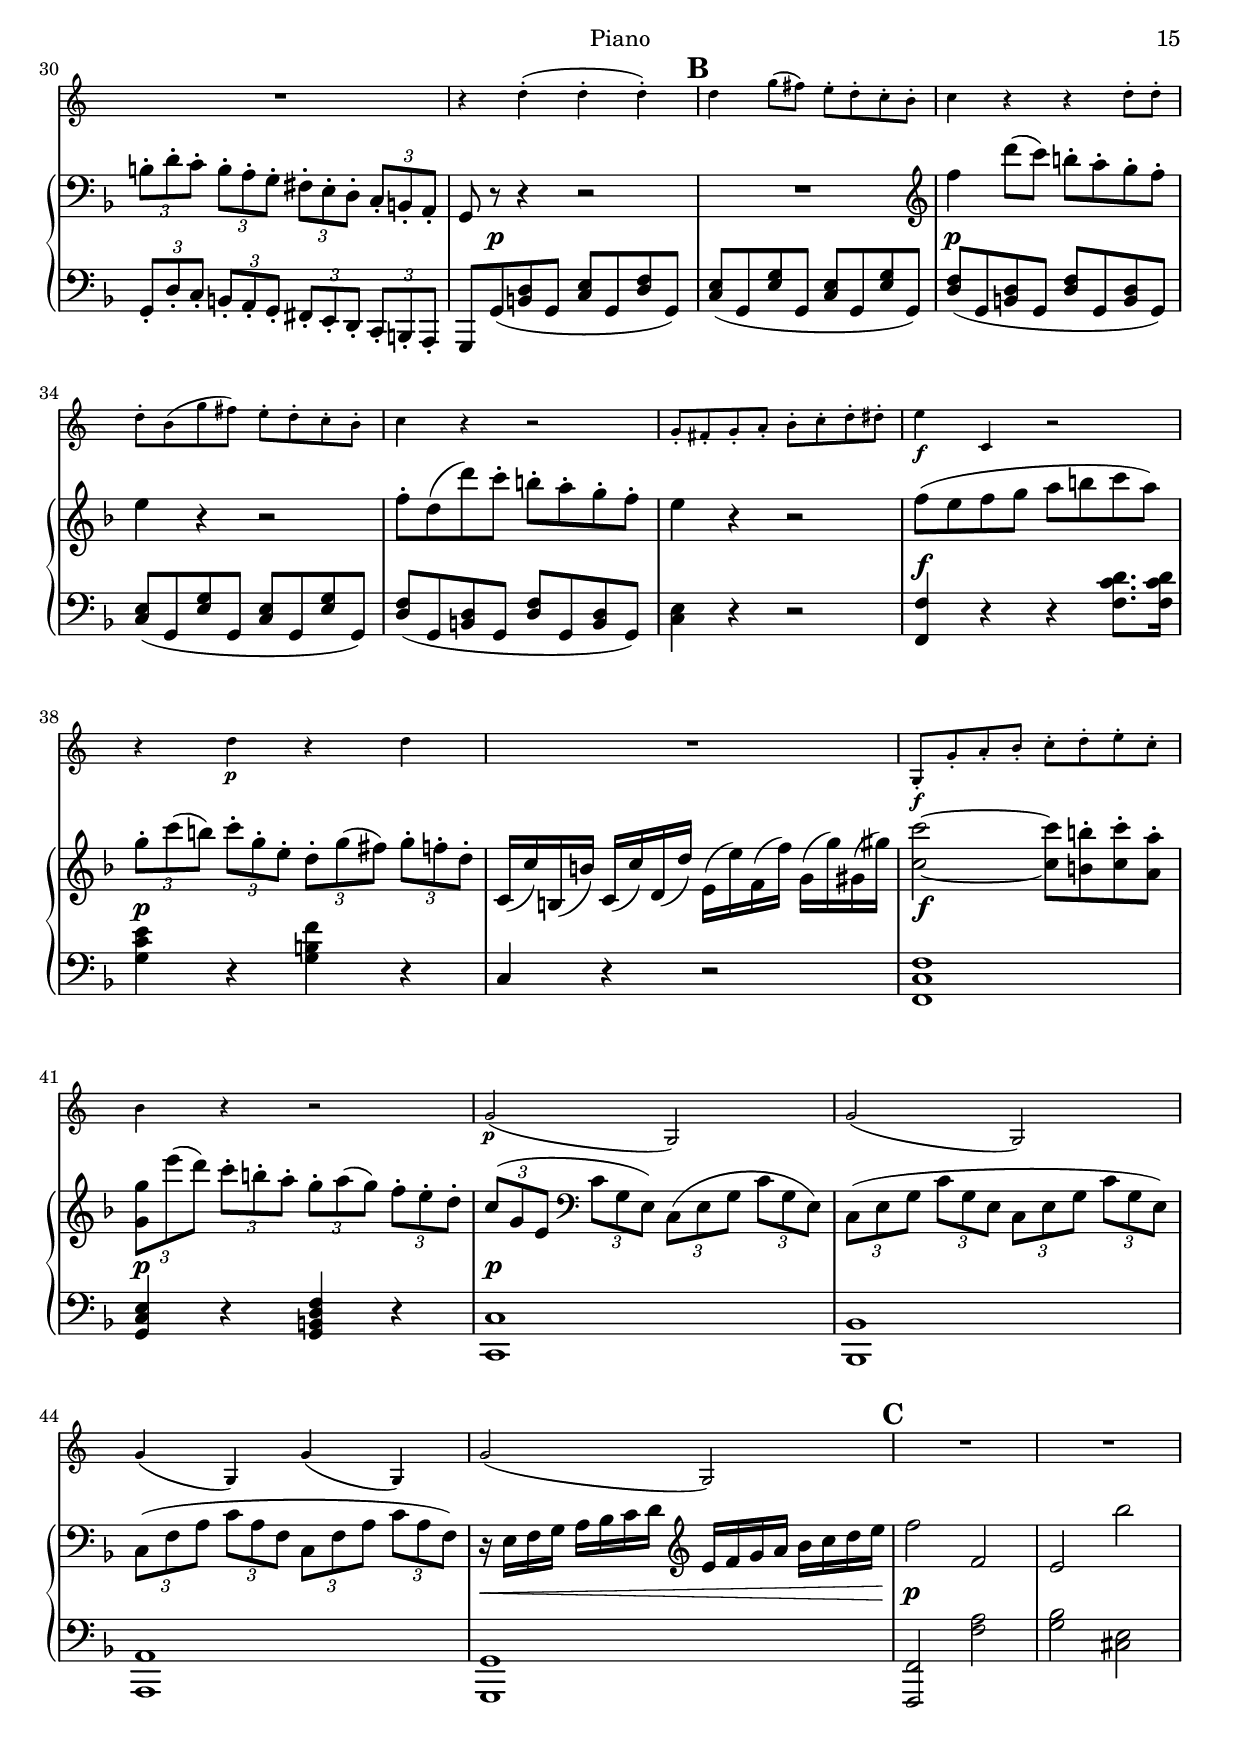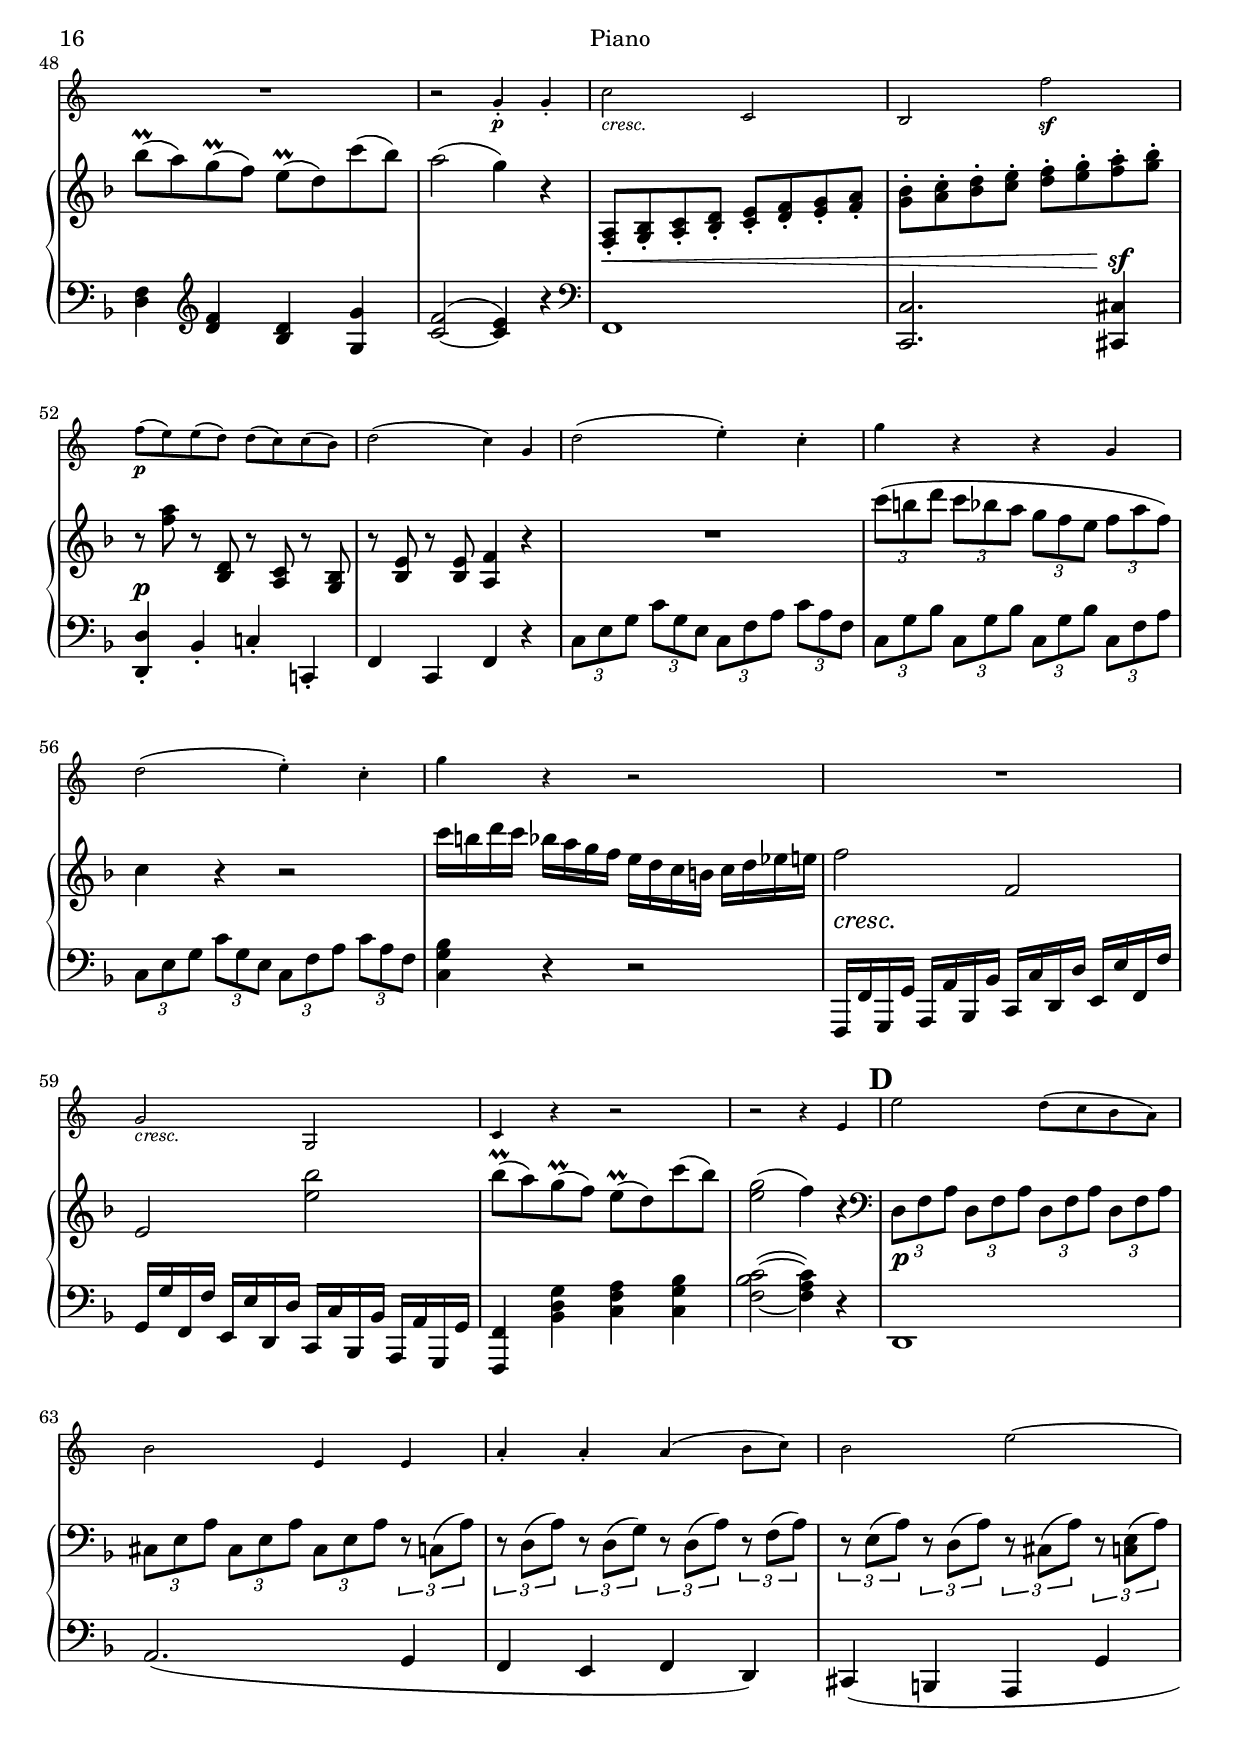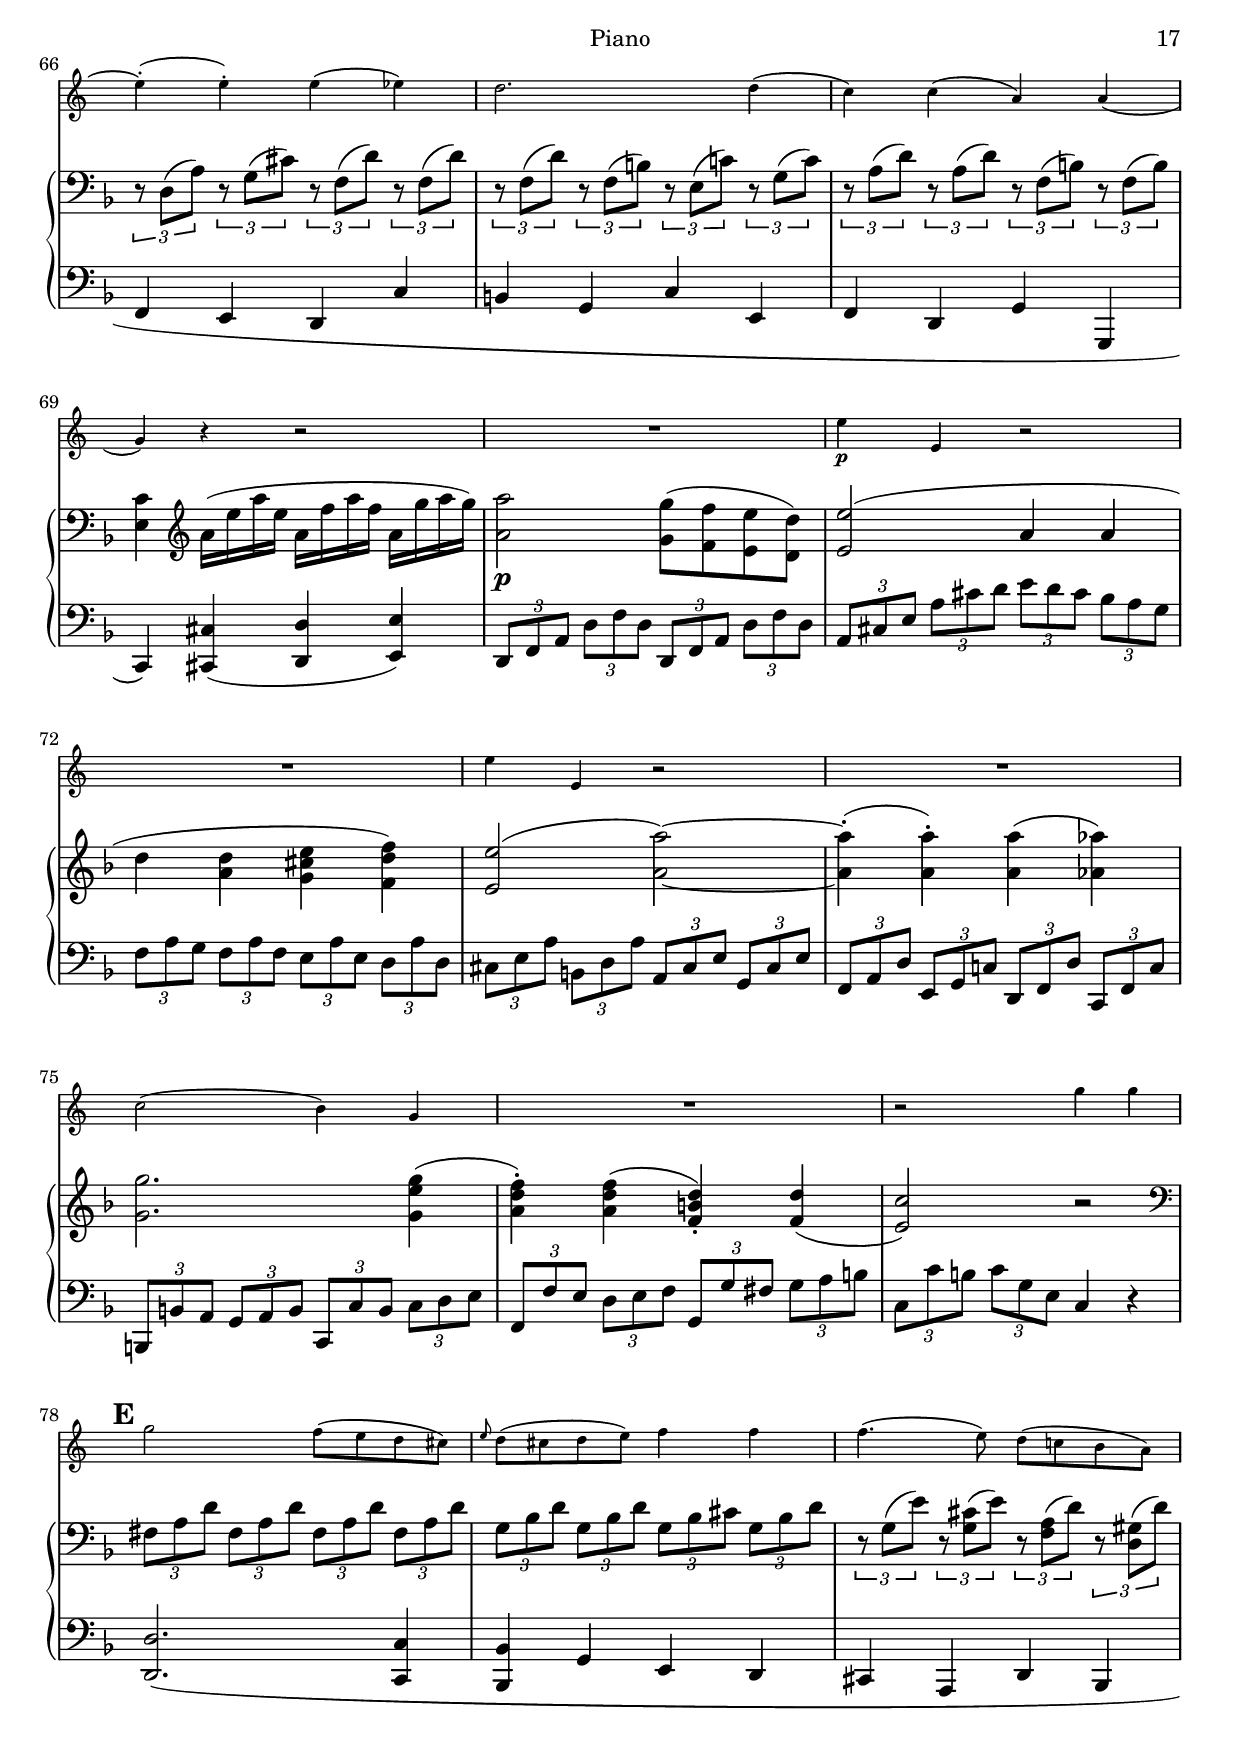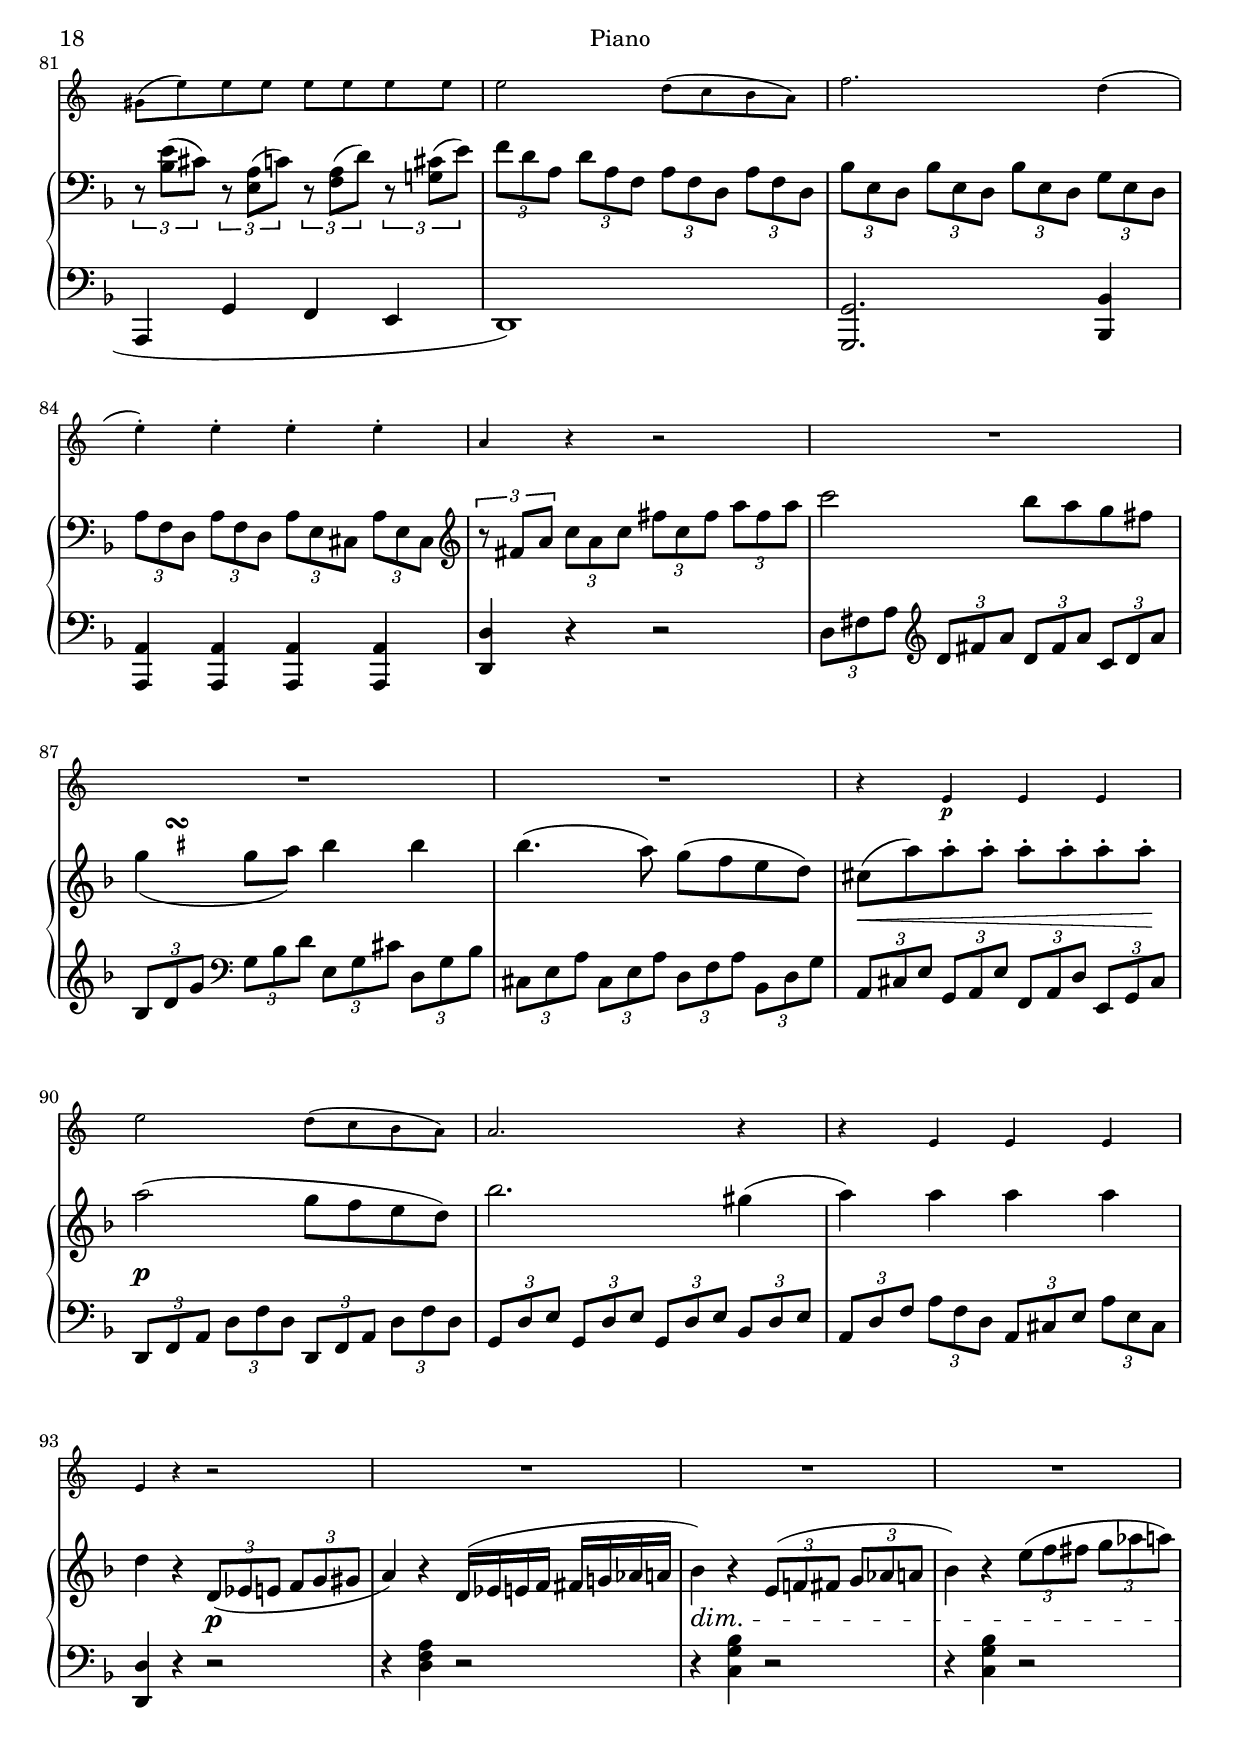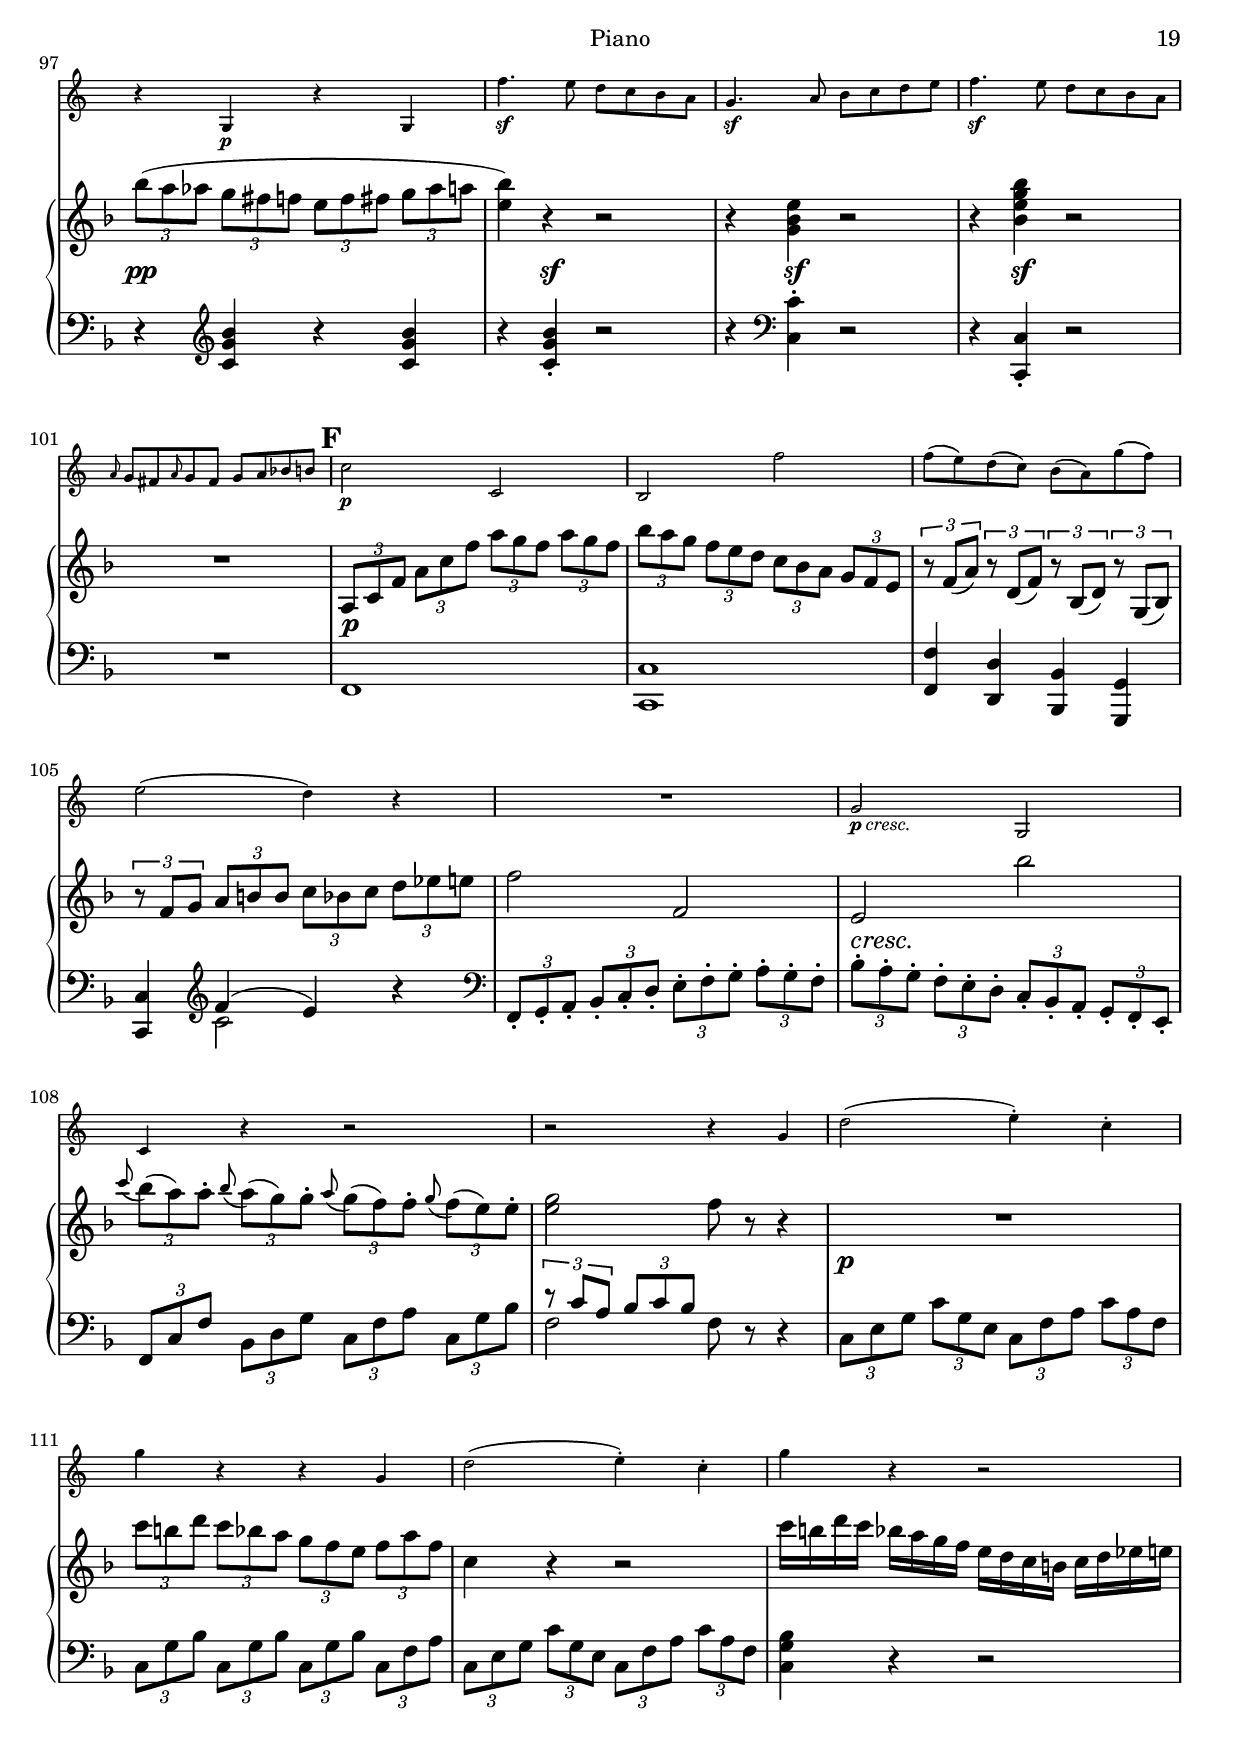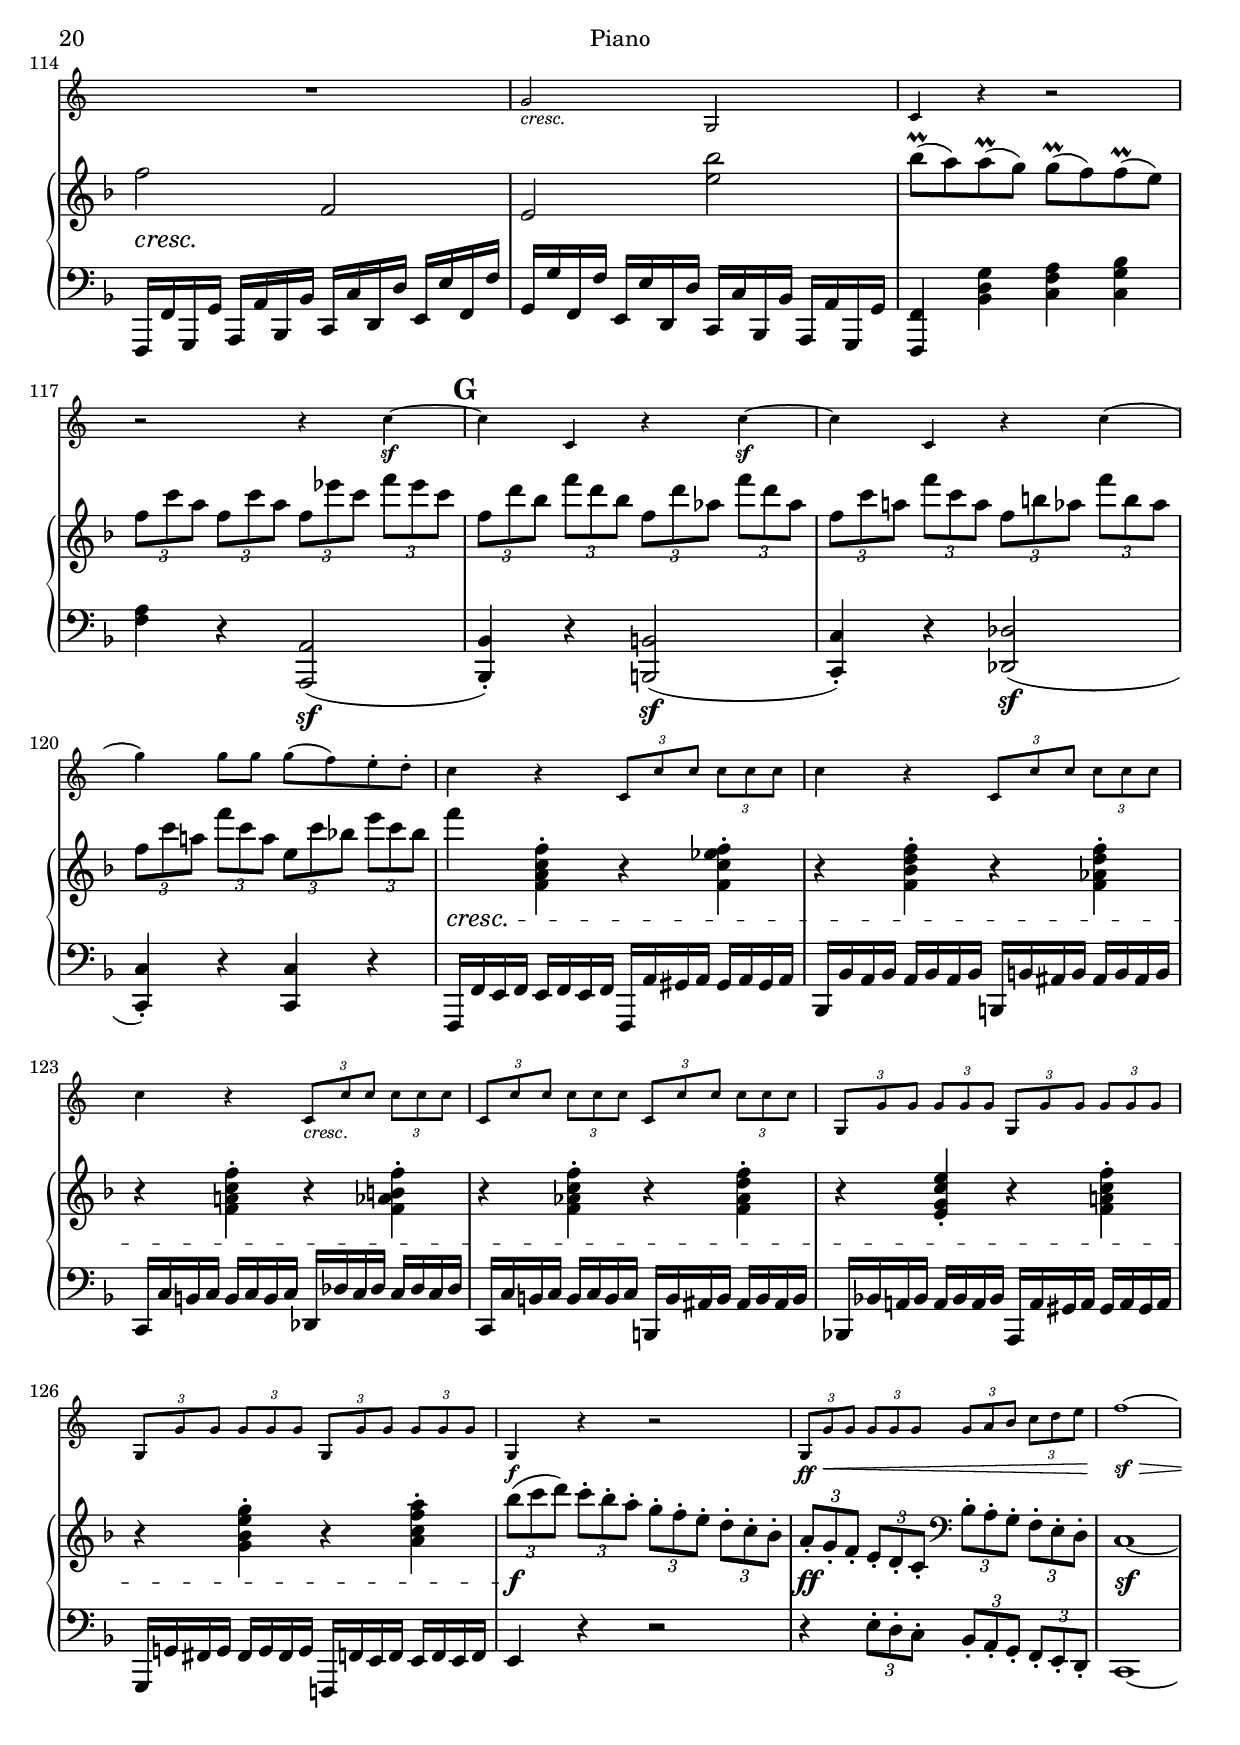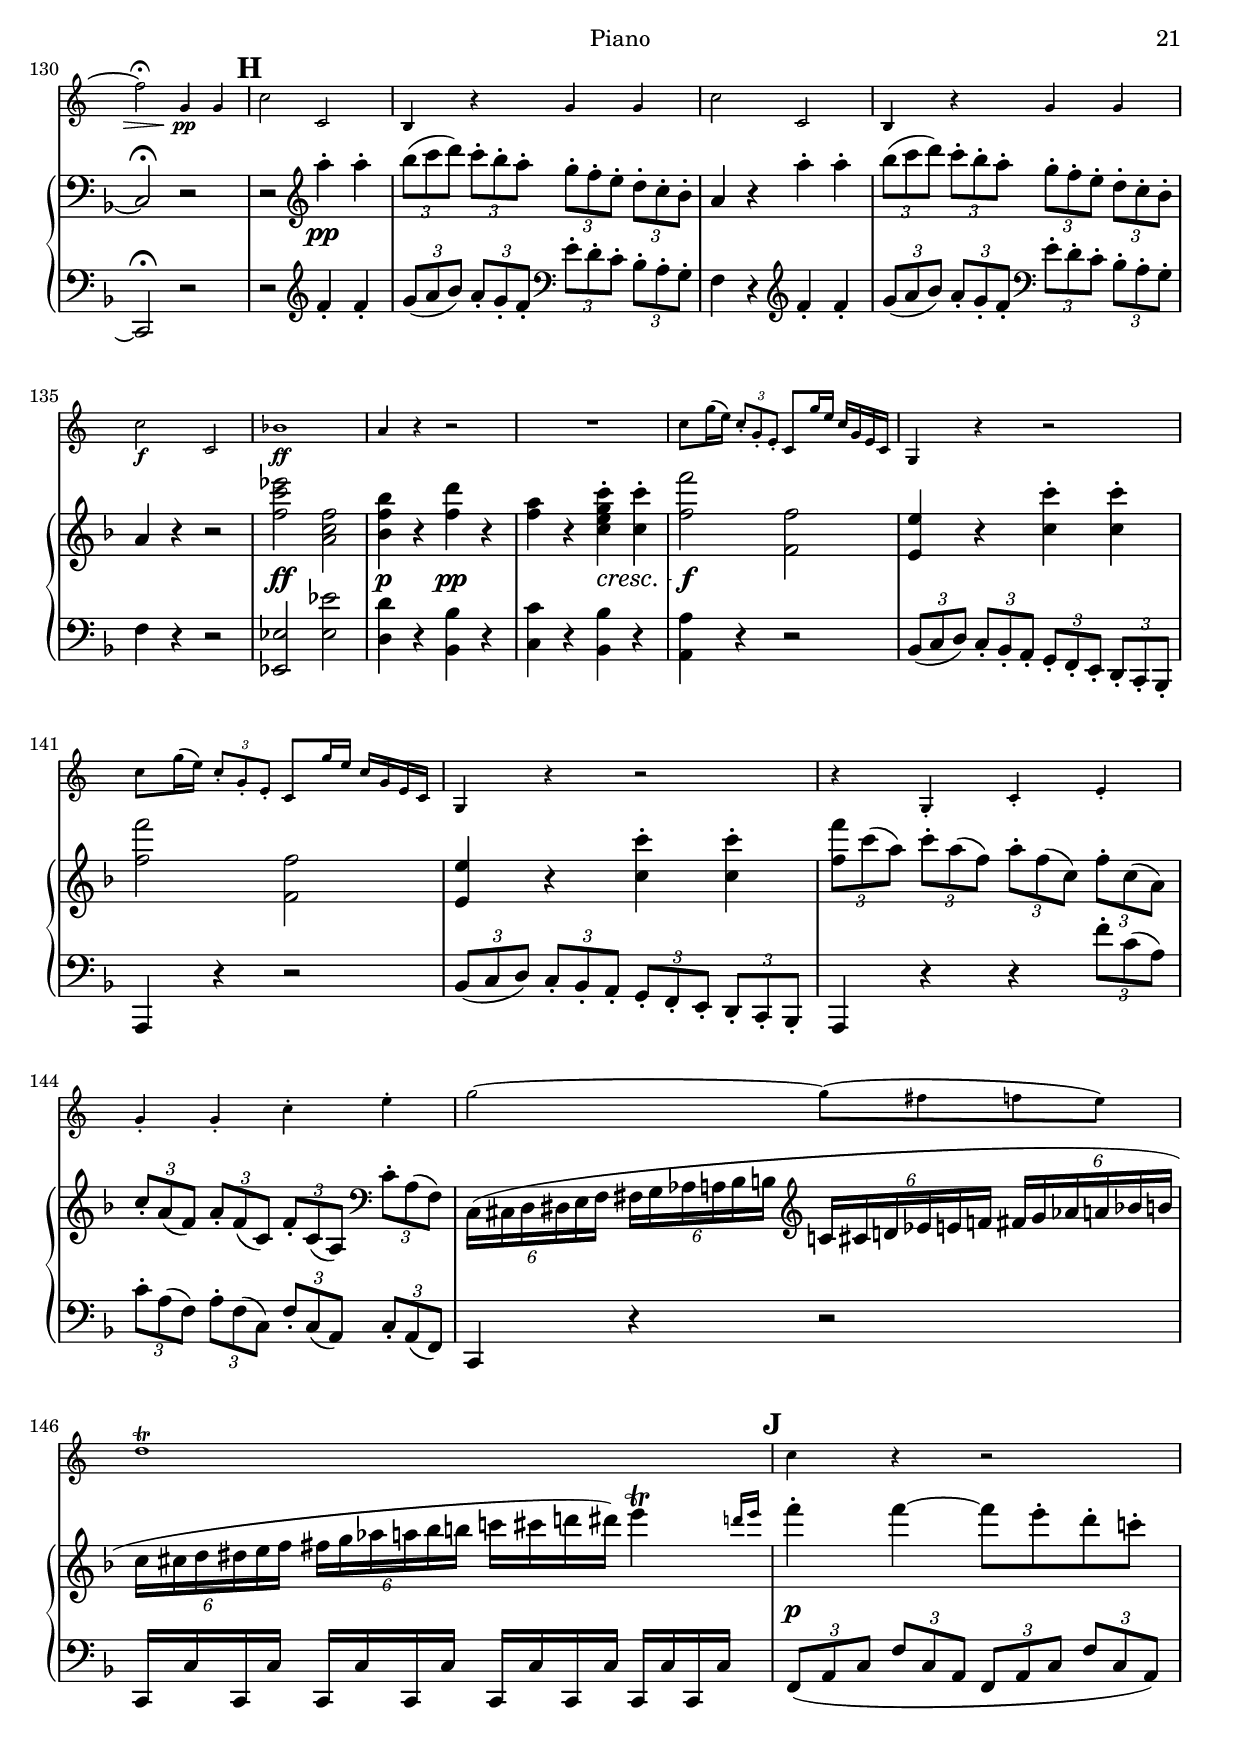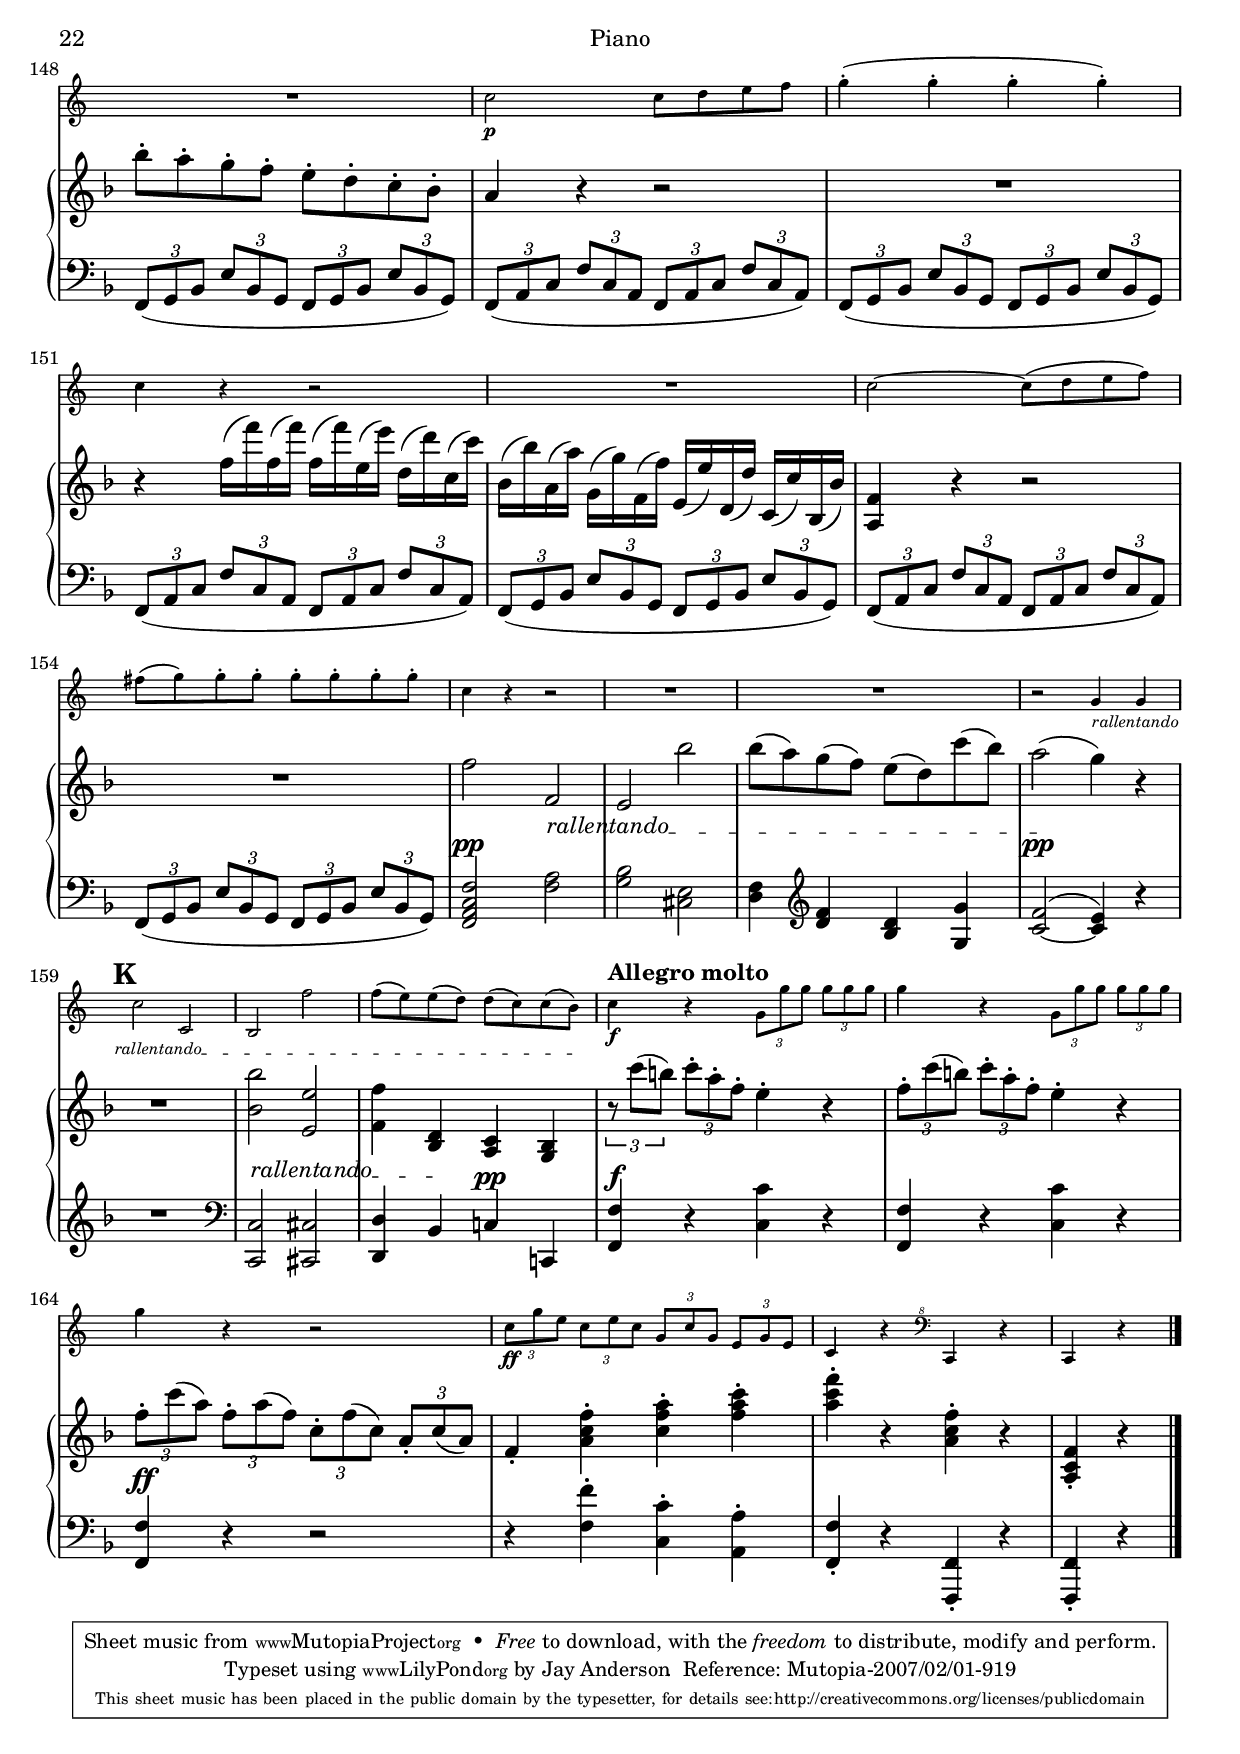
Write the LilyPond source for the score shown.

\version "2.13.37"

\version "2.13.37"

staccato = \markup{staccato}
calando = \markup{\italic calando}
cantabile = \markup{\italic cantabile}

crescTextCresc =
{
  \set crescendoText = \markup { \italic "cresc." }
  \set crescendoSpanner = #'text
  \override DynamicTextSpanner #'style = #'dashed-line
  \override DynamicTextSpanner #'dash-period = #3.0
}

crescJustTextCresc =
{
  \set crescendoText = \markup { \italic "cresc." }
  \set crescendoSpanner = #'text
  \override DynamicTextSpanner #'dash-period = #-1.0
}

dimTextDim =
{
  \set decrescendoText = \markup { \italic "dim." }
  \set decrescendoSpanner = #'text
  \override DynamicTextSpanner #'style = #'dashed-line
  \override DynamicTextSpanner #'dash-period = #3.0
}

dimJustTextDim =
{
  \set decrescendoText = \markup { \italic "dim." }
  \set decrescendoSpanner = #'text
  \override DynamicTextSpanner #'dash-period = #-1.0
}

outlineMvtI =
{
  \tempo "Allegro moderato"
  \time 4/4
  \repeat volta 2
  {
    \partial 4 s4
    s1*10

    \mark \default
    s1*9

    \mark \default
    s1*11

    \mark \default
    s1*15

    \mark \default
    s1*17

    \mark \default
    s1*12
    s4*3
  }

  s4
  s1*18

  \mark \default
  s1*18

  \mark \default
  s1*12

  \mark \default
  s1*10

  \mark \default
  s1*15

  \mark \default
  s1*17

  \mark \default
  s1*14
  s4*3 \bar "|."
}

outlineMvtII =
{
  \tempo "Poco Adagio, quasi Andante"
  \time 2/4
  \partial 8 s8 |
  s2*8 |

  \mark \default
  s2*8 |
  s2 \bar "|."
  \once \override Score.RehearsalMark #'break-visibility = #begin-of-line-invisible
  \once \override Score.RehearsalMark #'direction = #DOWN
  \once \override Score.RehearsalMark #'font-size = 1
  \once \override Score.RehearsalMark #'self-alignment-X = #right
  \mark \markup{Attaca Subito il Rondo}
}

outlineMvtIII =
{
  \time 2/2
  \set Score.beamExceptions =  #'((end . (((1 . 16) . (4 4 4 4)) ((1 . 12) . (3 3 3 3)) ((1 . 24) . (6 6 6 6)))))
  \tempo "Rondo Allegro moderato"
  \partial 2 s2
  s1*16 |

  \mark \default
  s1*15

  \mark \default
  s1*14

  \mark \default
  s1*16

  \mark \default
  s1*16

  \mark \default
  s1*24

  \mark \default
  s1*16

  \mark \default
  s1*13

  \mark \default
  s1*16

  \mark \default
  s1*12

  \mark \default
  s1*3

  \tempo "Allegro molto"
  s1*5
  s2 \bar "|."
}

midiOutlineMvtI =
{
  \tempo 4=120
}

midiOutlineMvtII =
{
  \tempo 4=42
}

midiOutlineMvtIII =
{
  \tempo 4=132
}

\layout
{
  \context
  {
    \Score
    skipBars = ##t
    extraNatural = ##f
    \override PaperColumn #'keep-inside-line = ##t
    \override NonMusicalPaperColumn #'keep-inside-line = ##t
    autoAccidentals = #`(Staff ,(make-accidental-rule 'same-octave 0)
                               ,(make-accidental-rule 'any-octave 0)
                               ,(make-accidental-rule 'same-octave 1))
    markFormatter = #format-mark-box-alphabet
  }

  \context
  {
    \Staff \RemoveEmptyStaves
  }
}

\midi
{
  \context
  {
    \Voice
    \remove "Dynamic_performer"
  }
}

afterGraceFraction = #'(15 . 16)

\paper
{
  ragged-right = ##f
  ragged-last = ##f
  ragged-bottom = ##f
  ragged-last-bottom = ##f
}

\version "2.13.37"

pianoRightMvtI = \relative c''
{
  \key f \major
  r4
  R1 |
  r2 r8 c( a' g) |
  g( f) f-. f-. f( g16 f) e8-. f-. |
  fis2( g8) c,( bes' a) |
  a( g) g-. g-. g8( a16 g) f8-. g-. |
  <gis e>2( <a f>8) f( c' bes) |
  \override Script #'avoid-slur = #'outside
  bes\prall( a) a\prall( g) g\prall( f) f\prall( e)
  e\prall( d) d\prall( c) c\prall( bes) bes\prall( a)
  \revert Script #'avoid-slur
  \grace {g16[ a bes]} a8.( g16) d'2\sf c16( bes a g) |
  g4( <<f2 {s4 s\turn}>> g8. f16) |
  <f' f,>2 <c c,>4-. <a a,>-. |
  \clef bass
  <f f,>16 c, f c \repeat unfold 7 {a c f c} |
  \repeat unfold 8 {bes c e c} |
  \repeat unfold 4 {a c f c} |
  c ees a ees c ges' a ges c, f a f c ees a ees |
  d f bes f d fis bes fis d g bes g bes, d g d |
  \repeat unfold 2 {a c f c} bes c e c bes e c bes |
  \clef treble
  \repeat unfold 2
  {
    r16 a' c f a c f c a'( g) f e d c bes a |
    bes4 r r2 |
  }
  f16 f, e f e f g a bes g fis g fis g a bes |
  c a gis a gis a bes c d bes a bes e c b c |
  f-. d cis d g-. e dis e a-. f e f g-. f e d |
  c4 r r16 a c f a c f a |
  g4 r r16 a,, c f a c f a |
  g8 c16 g e c g e r8 c'16 g e c g e |
  R1 |
  r4 \clef bass <e g c>-.( <e g c>-. <e g c>-.) |
  <e g c>2. r4 |
  r <e ais e'>-.( <e ais e'>-.  <e ais e'>-.) |
  <e ais e'>2. r4 |
  <g b e>-.( <g b e>-. <a b dis>-. <a b dis>-.) |
  <g b e>2. \clef treble
    <<
      {c'8. d16}
      {
        s8
        \once \override TextScript #'script-priority = #-100
        s^\turn^\markup{ \teeny \natural }
      }
    >> |
  e4-.( <e c g>-. <e c g>-. <e c g>-.) |
  <e c g>2. << {e8. f16} { s8 s^\turn } >> |
  g4-.( <g e ais,>-. <g e ais,>-. <g e ais,>-.) |
  <g e ais,>2. << {e8. fis16} { s8 s^\markup{\teeny \sharp}^\turn } >> |
  <g e b>4-.( <g e b>-.) <fis dis a>-.( <fis dis a>-.) |
  <e b g>2. r4 |
  r2 <e bes' e>\sf |
  <f a f'>8-. c-. c'4.\sfp b16( a g f e d) |
  d8( c) c-. c-. c4\trill \grace {b16[ c]} d8 b |
  c c,16 c' c, c' b, b' a, a' g, g' f, f' e, e' |
  d, d' d d' d, d' c, c' b, b' a, a' g, g' f, f' |
  e, e' e e' e, e' d, d' c, c' b, b' a, a' g, g' |
  f, f' f f' f, f' e, e' d, d' c, c' b, b' a, a' |
  r8 b,16( b') r8 c,16( c') r8 a,16( a') r8 b,16( b') |
  <c c,>4-. <g' g,>4-. <c c,>2~\sf |
  <c c,>4 <b b,>-. <d d,>2~\sf |
  <d d,>4 <cis cis,>-. <e e,>2~\sf |
  <e e,>4 <d d,>-. <f f,>2~\sf |
  <f f,>8 r16 <f c a>[ r <f c a> r <e b g>]
    r <d a f>[ r <c g e> r <b f d> r <a e c>] |
  r <g d b>[ r <f c a> r <e b g> r <d a f>]
    r <c g e>[ r <b f d> r <a e c> r <g d b>] |
  <fis ees c a>2( <f d b gis>) |
  <e c a>4^( <ees c a fis> <d c g> <g d b g>) |
  <e c g>8 r16 <e'' c g>[ r <e c g> r <d a f>]
    r <c g e>[ r <b f d> r <a e c> r <g d b>] |
  r <f c a>[ r <e b g> r <d a f> r <c g e>]
    r <b f d>[ r <a e c> r <g d b> r <fis ees c a>] |
  <f d b gis>2( <e c a>) |
  <ees c a fis>^( <d c g>4 <g d b g>) |
  \clef bass
  \repeat unfold 4 {e,16 g c g} |
  \repeat unfold 4 {f g b g} |
  r2 r8. \clef treble c'16 d8. e16 |
  g8( f) e( d) d( c) c( b) |
  c8 \clef bass c,16 g \repeat unfold 3 {e g c g} |
  \repeat unfold 4 {f g b g} |
  r2 \times 2/3 {r8 \clef treble \grace d'''8( c8 b)} \times 2/3 {c-. d-. e-.} |
  \times 2/3 {f-. e-. d-.}
    \times 2/3 {c-. b-. a-.}
    \times 2/3 {g-. f-. e-.}
    \times 2/3 {d-. c-. b-.} |
  c4 r r8 g'16( a b c d b) |
  c4 r r8
    \times 2/3 {f16( e d} \times 2/3 {c b a} \times 2/3 {g a b)} | c8-.
    \times 2/3 {f16( e d} \times 2/3 {c b a} \times 2/3 {g a b)} c8-.
    \times 2/3 {f16( e d} \times 2/3 {c b a} \times 2/3 {g a b)} |
  c4 r <c, g e> r |
  c, r r %repeat

  %TODO: Need cross staff chords or clef changes in this section.
  <g g'>8. <g g'>16 |
  <c c'>2 <g g'>4 \clef bass <ees ees'> |
  <c c'> r r2 |
  r4 <ees g c>-.( <ees g c>-. <ees g c>-.) |
  <ees g c>2. r4 |
  r4 <ees g des'>-.( <ees g des'>-. <ees g des'>-.) |
  <ees g des'>2. r4 |
  \repeat unfold 2
  {
    \clef bass c16 aes' ees c' ees, c' aes ees' \clef treble aes, ees' c aes' c, aes' ees c' |
    ees, c' aes ees' aes, ees' c aes' c, aes' ees c' ees, c' aes ees' |
  }
  \clef bass c,,, a' ees c' ees, c' a ees' \clef treble a, ees' c a' c, a' ees c' |
  ees, c' a ees' a, ees' c a' c, a' ees c' ees, c' a ees' |
  \clef bass des,,, bes' f des' f, des' bes f' \clef treble bes, f' des bes' des, bes' f des' |
  f, des' bes f' bes, f' des bes' des, bes' f des' f, des' bes f' |
  \clef bass d,,, bes' f d' f, d' bes f' \clef treble bes, f' d bes' d, bes' f d' |
  f, d' bes f' bes, f' d bes' d, bes' f d' f, d' bes f' |
  \repeat unfold 2 {bes,, bes' ees, bes' ees, ees' bes ees} |
  \repeat unfold 2 {bes, bes' e, bes' e, e' bes e} |
  <f a, f>8 r f4~\sfp f8 ees-. des-. c-. |
  \grace ees8 des-. c-. bes-. a-. bes-. c-. des-. e-. |
  f <f,, c a> <f c a> <f c a> r <f ees c> <f ees c> <f ees c> |
  r <f des bes> <f des bes> <f des bes> r <e des bes g> <e des bes g> <e des bes g> |
  <f c aes> r c''4~\sfp c8 bes-. aes-. g-. |
  \grace bes8 aes-. g-. f-. e-. f-. g-. aes-. b-. |
  c <e,, c g> <e c g> <e c g> r <e bes g> <e bes g> <e bes g> |
  \repeat unfold 2 {r <f aes, f> <f aes, f> <f aes, f>} |
  r16 c'( e g c bes aes g) aes( c, f aes c aes g f) |
  \repeat unfold 2 {g( c, e g c bes aes g) aes( c, f aes c aes g f) |}
  g c,, e g c b c b c b a g f e d c |
  b d f b d cis d cis d c b a g f e d |
  c e g c e dis e dis e d c b a g f e |
  d f b d f e f e f e d c b a g f |
  g g' fis g fis g g, g' a, a' gis a gis a a, a' |
  bes, bes' a bes \repeat unfold 3 {bes, bes' a, a'} |
  bes, bes' a, a' g, g' f, f' e, e' d, d' c, c' bes, bes' |
  <a a,>4 r r2 |
  <f'' f,>2 <c c,>4-. <a a,>-. |
  g8( f) f-. f-. f( g16 f) e8-. f-. |
  fis2( g8) c,( bes' a) |
  a( g) g-. g-. g( a16 g) f8-. g-. |
  <gis e>2( <a f>8) r r4 |

  \clef bass
  \repeat unfold 4 {a,,,16 c f c} |
  \repeat unfold 8 {bes c e c} |
  \repeat unfold 2 {a c f c} \repeat unfold 2 {c f a f} |
  \repeat unfold 2 {d f bes f} \repeat unfold 2 {ees g bes g} |
  \repeat unfold 2 {d f bes f} \repeat unfold 2 {ees f a f} |
  \clef treble
  r d' f bes d f bes f d' c bes a g f ees d | ees4 r r2 |
  d16 d, f bes d f bes f d' c bes a g f ees d | ees4 r r2 |
  r16 d, f bes d f bes d r e,, g bes e g bes e |
  r f,, a c f a c f r b,,, d f b d f b |
  <c c,>4 r r16 a,, c f a c f a |
  g4 r r16 a,, c f a c f a |
  g8 c16 g e c g e r8 c'16 g e c \change Staff="LH" g e | \change Staff="RH"
  R1 | %<c g e c>4 r r2 |
  r4 <a c f>-.( <a c f>-. <a c f>-.) |
  <a c f>2. r4 |
  r <a dis a'>-.( <a dis a'>-. <a dis a'>-.) |
  <a dis a'>2. r4 |
  <c e a>-.( <c e a>-. <d e gis>-. <d e gis>-.) |
  <c e a>2. f'8. g16 |
  a4-.( <a f c>-.  <a f c>-.  <a f c>-.) |
  <a f c>2. a8. bes16 |
  c4-.( <c a dis,>-. <c a dis,>-. <c a dis,>-.)
  <c a dis,>2. a8. b16 |
  <c a e>4-.( <c a e>-.  <b gis d>-.  <b gis d>-.) |
  <a c,>2. r4 |
  r2 <ees ees'> |
  d'8-. d,-. f'4.(\sfp e16 d c bes a g) |
  g8 f f f f4(\trill g8 e) |
  f8 f,16 f' f, f' e, e' d, d' c, c' bes, bes' a, a' |
  g, g' g g' g, g' f, f' e, e' d, d' c, c' bes, bes' |
  a, a' a a' a, a' g, g' f, f' e, e' d, d' c, c' |
  bes, bes' bes bes' bes, bes' a, a' g, g' f, f' e, e' d, d' |
  r8 e,16( e') r8 f,16( f') r8 d,16( d') r8 e,16( e') |
  <f f,>4 <c c,> <f f,>2~\sf |
  <f f,>4 <e e,> <g g,>2~\sf |
  <g g,>4 <fis fis,> <a a,>2~\sf |
  <a a,>4 <g g,> <bes bes,>2~\sf |
  <bes bes,>8 r16 <d, f bes>[ r <d f bes> r <c e a>]
    r <bes d g>[ r <a c f> r <g bes e> r <f a d>] |
  r <e g c>[ r <d f bes> r <c e a> r <bes d g>]
    r <a c f>[ r <g bes e> r <f a d> r <e g c>] |
  <f aes b>2 <f aes d> |
  <f g c> <e g c> |
  <f a c>8 r16 <a'' c f>[ r <a c f> r <g bes e>]
    r <f a d>[ r <e g c> r <d f bes> r <c e a>] |
  r <bes d g>[ r <a c f> r <g bes e> r <f a d>]
    r <e g c>[ r <d f b> r <des f bes> r <c f a>] |
  <b d f aes>2 <f bes f'> |
  <g c f> <g c e> |
  <a c f>4 r r2 |
  R1 |
  r2 r8. f''16 g8. a16 |
  c8( bes) a( g) g( f) f( e) |
  f4 r r2 |
  R1 |
  r2 \times 2/3 {r8 \grace g8 f( e)} \times 2/3 {f-. g-. a-.} |
  \times 2/3 {bes-. a-. g-.}
    \times 2/3 {f-. e-. d-.}
    \times 2/3 {c-. bes-. a-.}
    \times 2/3 {g-. f-. e-.} |
  f4 r bes'16( a g f e d c bes) |
  a4 r e'16( f g a bes c d e) |
  f4 r e,16( f g a bes c d e) |
  f c b c cis d ees e f c b c cis d ees e |
  f4 r <c a f c> r |
  <a f c a>8 f16 c a f c a r8 f'16 c \clef bass a f c a |
  r2 r4
}

pianoLeftMvtI = \relative c''
{
  \key f \major
  r4
  R1*2 |
  r4 <c a f> <c a f> <c a f> |
  <c bes e,>2~ <c bes e,>8 r r4 |
  r4 <c bes e,> <c bes e,> <c bes e,> |
  <c bes f>2~ <c bes f>8 r r4 |
  r8 f,( c' bes) bes( a) <c a>( <bes g>) |
  <bes g>( <a f>) <a f>( <g e>) <g e>( <f d>) <f d>( <e c>) |
  \clef bass
  <d bes>4 r <g, d bes>2 |
  <a f c> <bes g c,> |
  <f f,> <c c,>4-. <a a,>-. |
  <f f,> r4 r2 |
  <f f,>1 |
  r4 c( e g) |
  c,1 |
  r4 f,( a c) |
  f1 |
  bes,2. bes4 |
  c2 c |
  <f f,>8 c' \repeat unfold 3 {<a' f> c,} |
  \repeat unfold 2 {<g e> c,} \repeat unfold 2 {<bes' g> c,}
  f c' \repeat unfold 3 {<a' f> c,} |
  \repeat unfold 2 {<g' e> c,} \repeat unfold 2 {<bes' g> c,}
  f16 f, e f e f g a bes g fis g fis g a bes |
  c a gis a gis a bes c d bes a bes e c b c |
  f-. d cis d g-. e dis e a-. f e f g-. f e d |
  c4 r r16 f, a c f a c f |
  e4 r r16 f,, a c f a c f |
  e4 r <c, g e c> r |
  <c g e c> r r2 |
  \repeat unfold 2
  {
    r4 <c c,>-.( <c c,>-. <c c,>-.) |
    <c c,>2. r4 |
  }
  <b b,>4-.( <b b,>-. <b b,>-. <b b,>-.) |
  <e e,>2. r4 |
  r <c e g c>-.( <c e g c>-. <c e g c>-.) |
  <c e g c>2. r4 |
  r <c e g ais>-.( <c e g ais>-. <c e g ais>-.) |
  <c e g ais>2. r4 |
  <b e g b>-.( <b e g b>-.) <b dis fis b>-.( <b dis fis b>-.) |
  <e g b>2. r4 |
  <c c,>8-. r <c g' bes>4~\sf <c g' bes>2 |
  <f a>4 r <f a d>2 |
  <g c e>2 <g d' f>2 |
  <c e>4 r r c,,8.-. c16-. |
  <g' g,>4 r r g8.-. g16-. |
  <c c,>4 r r a8.-. a16-. |
  <d d,>4 r r d8.-. d16-. |
  g,16( g') r8 a,16( a') r8 f,16( f') r8 g,16( g') r8 |
  c,,16 c' c c' c, c' b, b' a, a' g, g' f, f' e, e' |
  d, d' d d' d, d' c, c' b, b' a, a' g, g' f, f' |
  e, e' e e' e, e' d, d' c, c' b, b' a, a' g, g' |
  f, f' f f' f, f' e, e' d, d' c, c' b, b' a, a' |
  <g g,>8 \clef treble <a' c f>16[ r <a c f> r <g b e>] r
    <f a d>[ r <e g c> r <d f b> r <c e a>] r |
  \clef bass
  <b d g>[ r <a c f> r <g b e> r <f a d>] r
    <e g c>[ r <d f b> r <c e a> r <b d g>] r |
  <a c ees fis>2( <gis b d f>) |
  <a c e>4( <fis a c e> <g c d> <g b d>) |
  <c c,>8 \clef treble <g'' c e>16[ r <g c e> r <f a d>] r
    <e g c>[ r <d f b> r <c e a> r <b d g>] r |
  \clef bass
  <a c f>[ r <g b e> r <f a d> r <e g c>] r
    <d f b>[ r <c e a> r <b d g> r <a c ees fis>] r |
  <gis b d f>2( <a c e>) |
  <fis a c ees>( <g c d>4 <g b d>) |
  <c c,>4 r r2 |
  <g g,>4 r r2 |
  \repeat unfold 4 {c16 e g e} |
  \repeat unfold 4 {g,16 d' f d} |
  <c e>4 r r2 |
  <g g,>4 r r2 |
  \repeat unfold 4 {c16 e g e} |
  \repeat unfold 4 {g,16 d' f d} |
  <c e>4 r <g' d' f>2\sf |
  <c e>4 r <g, d' f>2\sf |
  <c e>4 <g' d' f>8. <g d' f>16 <c e>4 <g, d' f>8. <g d' f>16 |
  <c e>4 r <c c,> r |
  <c c,> r r %repeat

  g8. g16 |
  c2 g4 ees |
  c r r2 |
  r4 <c c'>-.( <c c'>-. <c c'>-.) | <c c'>2. r4 |
  r4 <bes bes'>-.( <bes bes'>-. <bes bes'>-.) | <bes bes'>2. r4 |
  <aes aes'>1 |
  <aes' aes'>4-. <ees ees'>-. <c c'>-. <aes aes'>-. |
  <ges ges'>1 |
  <ges' ges'>4-. <ees ees'>-. <c c'>-. <ges ges'>-. |
  <f f'>1 |
  <f' f'>4-. <ees ees'>-. <des des'>-. <c c'>-. |
  <bes bes'>1 |
  <bes' bes'>4-. <f f'>-. <des des'>-. <bes bes'>-. |
  <aes aes'>1 |
  <aes' aes'>4-. <f f'>-. <d d'>-. <aes aes'>-. |
  <g g'>1 |
  <ges ges'>1 |
  <f f'>8 <f'' a c> <f a c> <f a c> <f a c>2:8 |
  <f bes des>:8 <f bes des e>:8 |
  <f a c>8 r r4 <f f,> r |
  <f f,> r <f f,> r |
  <f f,>8 <e g c> <e g c> <e g c> <e g c>2:8 |
  <f aes c>2:8 <des f b>2:8 |
  <c c'>4 r <c c,> r |
  <c c,> r <c c,> r |
  \clef treble
  \repeat unfold 2
  {
    \repeat unfold 2 {c'16 e g e} \repeat unfold 2 {c f aes f} |
  }
  \repeat unfold 2 {c e g e c f aes f} |
  <c e g>8 r r4 r2 |
  R1 |
  \clef bass
  r16 c, e g c b c b c b a g f e d c |
  b d f b d cis d cis d c b a g f e d |
  e e' dis e dis e e, e' f, f' e f e f f, f' |
  g, g' fis g \repeat unfold 3 {g, g' fis, fis'} |
  g, g' f, f' e, e' d, d' c, c' bes, bes' a, a' g, g' |
  <f f,>2\ff <c c,>4-. <a a,>-. |
  <f f,>4 r r2 |
  r4 \clef treble \repeat unfold 3 <f'' a c> |
  <e bes' c>2~ <e bes' c>8 r r4 |
  r4 \clef treble \repeat unfold 3 <e bes' c> |
  <f bes c>2~( <f a c>8) r r4 |
  \clef bass
  <f,, f,>1 |
  r4 c( e g) |
  c,1 |
  r4 f,( f' ees) |
  d2 ees |
  f f, |
  <bes bes'>8 f'' \repeat unfold 3{<bes d> f} |
  \repeat unfold 2 {<a c> f} \repeat unfold 2 {<c' ees> f,} |
  bes f \repeat unfold 3{<bes d> f} |
  \repeat unfold 2 {<a c> f} \repeat unfold 2 {<c' ees> f,} |
  bes4 r <g g,> r |
  <a a,> r <d, d,> r |
  <c c,> r r16 f, a c f a c f |
  e4 r r16 f,, a c f a c f |
  e4 r <c, g e c> r |
  <c g e c> r r2 |
  \repeat unfold 2
  {
    r4 <f f,>-.( <f f,>-. <f f,>-.) |
    <f f,>2. r4 |
  }
  <e e,>4-.( <e e,>-. <e e,>-. <e e,>-.) |
  <a a,>2. r4 |
  r <f a c f>-.( <f a c f>-. <f a c f>-.) |
  <f a c f>2. r4 |
  r <f a c dis>-.( <f a c dis>-. <f a c dis>-.) |
  <f a c dis>2. r4 |
  <e a c e>-.( <e a c e>-. <e gis b e>-. <e gis b e>-.) |
  <a e'>2. r4 |
  <f f,>8 r <f c' ees>4~\sf <f c' ees>2 |
  <bes d>4 r \clef treble <bes d g>2 |
  <c f a> <c g' bes> |
  <f a>4 r r \clef bass f,,8. f16 |
  <c' c,>4 r r c8. c16 |
  <f f,>4 r r d8. d16 |
  <g, g'>4 r r g8. g16 |
  c,16( c') r8 d,16( d') r8 bes,16( bes') r8 c,16( c') r8 |
  f,,16 f' f f' f, f' e, e' d, d' c, c' bes, bes' a, a' |
  g, g' g g' g, g' f, f' e, e' d, d' c, c' bes, bes' |
  a, a' a a' a, a' g, g' f, f' e, e' d, d' c, c' |
  bes, bes' bes bes' bes, bes' a, a' g, g' f, f' e, e' d, d' |
  <c c,>8 \clef treble <d' f bes>16[ r <d f bes> r <c e a>] r
    <bes d g>[ r <a c f> r \clef bass <g bes e> r <f a d>] r |
  <e g c>[ r <d f bes> r <c e a> r <bes d g>] r
    <a c f>[ r <g bes e> r <f a d> r <e g c>] r |
  <d f b>2 <b f' aes> |
  <c f g> <c e g> |
  <f f,>8 \clef treble <a'' c f>16[ r <a c f> r <g bes e>] r
    <f a d>[ r <e g c> r <d f bes> r <c e a>] r |
  <bes d g>[ r <a c f> r \clef bass <g bes e> r <f a d>] r
    <e g c>[ r <d f b> r <des f bes> r <c f a>] r |
  <b d f aes>2 <b aes f des> |
  <c g f c> <c g e c> |
  \repeat unfold 2
  {
    \repeat unfold 4 {f,16 a c a} |
    \repeat unfold 2 {e bes' c bes} \repeat unfold 2 {g bes c bes} |
    \repeat unfold 4 {f a c a} |
    \repeat unfold 4 {c, g' bes g} |
  }
  <f a>4 r <c' g' bes>2 |
  <f a>4 r \clef treble <c' g' bes>2 |
  <f a>4 r \clef bass <c, g' bes>2 |
  \repeat unfold 2 {<f a>4 <c g' bes>8. <c g' bes>16} |
  <f a>4 r <f, a c f> r |
  <f a c f> r <f f,> r |
  <f f,> r r
}

pianoDynamicsMvtI =
{
  s4
  s1 |
  s2 s8 s\p s4 |
  s1*6 |
  s1 |
  s1 |
  s1\f |
  s1\p |
  s1*11 |
  s1*2\< |
  s1*3\f |
  s1*2\ff |
  s4 s\p s s | s1*3 |
  \override TextSpanner #'(bound-details left text) = #"calando"
  s4\startTextSpan s s s8. s16\stopTextSpan |
  s1\pp |
  s1*4 |
  s4\startTextSpan s s s8. s16\stopTextSpan |
  s1\pp |
  s1\f |
  s1\f |
  s1 |
  \crescJustTextCresc
  s4 s\< s2 |
  s1*4 |
  s1\f |
  s1*5 |
  s1\p |
  \crescHairpin
  s4\pp\< s s\> s\! |
  s1\f |
  s1 |
  s1\p |
  s4\pp\< s s\> s\! |
  s1*10 |
  \crescJustTextCresc
  s8 s\< s4 s2 |
  s1\ff | s4 s s
  %repeat

  s4\ff |
  s1*2 |
  s4 s\p s2 |
  s1 |
  s4 s\pp s2 |
  s1 |
  s1*10\f |
  s2 s\< |
  s1*9 |
  s1*5\pp |
  s1\< |
  s1*3 |
  s1\ff |
  s1 |
  s1\ff |
  s1*7\p |
  s1\< |
  s1*6 |
  s1\< |
  s1*5 |
  s1*4\p |
  \override TextSpanner #'(bound-details left text) = #"calando"
  s4\startTextSpan s s s8. s16\stopTextSpan |
  s1\pp |
  s1*4 |
  s4\startTextSpan s s s8. s16\stopTextSpan |
  s1\pp |
  s1\f |
  s1*2 |
  s2 s\< |
  s1*10 |
  \crescHairpin
  s2\pp\< s | s\> s |
  s4\! r r r |
  s1 |
  s2\pp\< s | s\> s |
  s4\! r r r |
  s1*7 |
  s4 s\f s\sf s |
  s4 s s\sf s |
  s4 s s\sf s |
  s1\< |
  s1\ff |
  s1 |
  s4 s s %end
}

pianoPedalsMvtI =
{
}

pianoRightMvtII = \relative c'
{
  \key f \minor
  \clef bass
  r8 |
  <c aes f>8-. r <c aes f>-. r |
  <c g e>-. <c g e>-. \clef treble r8 f'16. f32 |
  <<
    {
      \repeat unfold 2 {aes8[( f16) r32 f]}
    }
    \\
    {
      \repeat unfold 2 {b,8.[ r32 b]}
    }
  >> |
  <e c'>8-. <c g>-. r4 |
  \repeat unfold 2 {<f, c>8-. <f c>16.-. <f c>32-.} |
  <f bes,>8-. <ees bes>-. r <c' f>16.-. <c f>32-. |
  <ees bes'>8-. <ees bes'>16.-. <ees bes'>32-. <d aes>8-. <d aes>16.-. <d aes>32-. |
  <ees g,>8 r r4 |
  \clef bass
  <bes, ges>8 r <bes ges> r |
  <bes f>4. <bes f~>8( |
  <b f>) <b aes> <b g> <b f> |
  <c e,> r r \clef treble <des' aes'>16. <des aes'>32 |
  <e g>8 r r <f aes,>16. <f aes,>32 |
  <e g,>8 r r <d b aes f>16. <d b aes f>32 |
  \repeat unfold 2 {<c g e>8 <d b aes f>16. <d b aes f>32} |
  <c~ g e>8 c32( b d c e d f e g fis a g) |
  <bes~ e,>4\fermata
    \grace {\stemDown bes32[( a g fis g a bes c d c bes a g f e d c cis d a] c2) \stemNeutral}
    <bes e,>4\fermata |
}

pianoLeftMvtII = \relative c,
{
  \key f \minor
  \clef bass
  r8
  f8-. r f-. r |
  <c' c,>-. <c c,>-. r4 |
  \clef treble
  <<
    {
      \repeat unfold 2 {f'8[( aes16) r32 aes]}
    }
    \\
    {
      \repeat unfold 2 {des,8.[ r32 des]}
    }
  >> |
  <g c,>8-. <e c>-. r4 |
  \clef bass
  f,8-. f16.-. f32-.  ees8-. ees16.-. ees32-. |
  d8 ees r <aes ees'>16.-. <aes ees'>32-. |
  <bes g'>8-. <bes g'>16.-. <bes g'>32-. <bes f'>8-. <bes f'>16.-. <bes f'>32-. |
  <ees, ees'>8-. r r4 |
  <ees ees,>8 r <ees ees,> r |
  <des des,>2~ |
  <des des,>8 <des des,> <des des,> <des des,> |
  <c c,> r r \clef treble <b' f'>16. <b f'>32 |
  <c e>8 r r \clef bass <b d>16. <b d>32 |
  <c e>8 r r <d b aes f>16. <d b aes f>32 |
  \repeat unfold 2 {<c g e>8 <d b aes f>16. <d b aes f>32} |
  <c g e>4 \clef treble <g c e>8( <c e g>) |
  <c g' bes>4\fermata \clef bass <g c,>4\fermata |
}

pianoDynamicsMvtII =
{
  s8
  s2*4\p |
  s2\pp |
  s4. s8\pp |
  s2*2 |
  s2
  s2*2\sf |
  s4. s8\pp |
  s4. s8\pp |
  s4. s8\sf |
  s s8\sf s s8\sf |
  s2\< |
  s2\p
}

pianoPedalsMvtII =
{
}

pianoRightMvtIII = \relative c''
{
  \key f \major
  c4-. c-.
  f2( f,) |
  e bes'' |
  \override Script #'avoid-slur = #'outside
  bes8(\prall a) g(\prall f) e(\prall d) c'( bes) |
  \revert Script #'avoid-slur
  a2( g4) r |
  <a,, f>8-. <bes g>-. <c a>-. <d bes>-. <e c>-. <f d>-. <g e>-. <a f>-. |
  <bes g>-. <c a>-. <d bes>-. <e c>-. <f d>-. <g e>-. <a f>-. <bes g>-. |
  r <a f> r <d,, bes> r <c a> r <bes g> |
  r <e bes> r <e bes> <f a,>4 r |
  R1 |
  \times 2/3 {c''8( b d} \times 2/3 {c bes a} \times 2/3 {g f e} \times 2/3 {f a f)} |
  c4 r r2 |
  \times 2/3 {c'8( b d} \times 2/3 {c bes a} \times 2/3 {g f e} \times 2/3 {d c bes)} |
  a4 r r2 |
  <bes bes'>2 <e, e'> |
  r8 <f f'> r <d bes> r <c a> r <bes g> |
  r <e bes> r <e bes> <f a,>4 r |
  \clef bass
  \repeat unfold 2 {\times 2/3 {c,8( f a} \times 2/3 {c a f)}}
  \repeat unfold 2 {\times 2/3 {c( e g} \times 2/3 {c g e)}}
  \times 2/3 {c( f a} \times 2/3 {c a f)} \times 2/3 {c( e bes'} \times 2/3 {c, f a)} |
  \clef treble
  \times 2/3 {r f'( g} \times 2/3 {a bes b} \times 2/3 {c d e} \times 2/3 {f g gis)} |
  a2 a4-.( a-.) |
  a2.( g4 |
  f e d c |
  b) r r2 |
  r4 \times 2/3 {g'8( a b} \times 2/3 {c b c} \times 2/3 {ees d c} |
  b4) r r2 |
  r16 g fis g gis a bes b c d ees d f ees d c |
  \times 2/3 {b8-. d-. c-.} \times 2/3 {b-. a-. g-.}
    \times 2/3 {fis-. e-. d-.} \times 2/3 {c-. b-. a-.} |
  \times 2/3 {b-. d-. c-.} \times 2/3 {b-. a-. g-.}
    \times 2/3 {fis-. e-. d-.} \times 2/3 {c-. b-. a-.} |
  \clef bass
  \times 2/3 {b-. d-. c-.} \times 2/3 {b-. a-. g-.}
    \times 2/3 {fis-. e-. d-.} \times 2/3 {c-. b-. a-.} |
  g8 r r4 r2 |
  R1 |
  \clef treble
  f'''4 d'8( c) b-. a-. g-. f-. |
  e4 r r2 |
  f8-. d( d') c-. b-. a-. g-. f-. |
  e4 r r2 |
  f8( e f g a b c a) |
  \times 2/3 {g-. c( b)} \times 2/3 {c-. g-. e-.} \times 2/3 {d-. g( fis)} \times 2/3 {g-. f-. d-.} |
  c,16( c') b,( b') c,( c') d,( d') e,( e') f,( f') g,( g') gis,( gis') |
  <c c,>2~ <c c,>8 <b b,>-. <c c,>-. <a a,>-. |
  \times 2/3 {<g g,> e'( d)} \times 2/3 {c-. b-. a-.} \times 2/3 {g-. a( g)} \times 2/3 {f-. e-. d-.} |
  \times 2/3 {c( g e} \clef bass \times 2/3 {c g e)} \times 2/3 {c( e g} \times 2/3 {c g e)} |
  \times 2/3 {c( e g} \times 2/3 {c g e} \times 2/3 {c e g} \times 2/3 {c g e)} |
  \times 2/3 {c( f a} \times 2/3 {c a f} \times 2/3 {c f a} \times 2/3 {c a f)} |
  r16 e f g a bes c d \clef treble e f g a bes c d e |
  f2 f, |
  e bes'' |
  \override Script #'avoid-slur = #'outside
  bes8(\prall a) g(\prall f) e(\prall d) c'( bes) |
  \revert Script #'avoid-slur
  a2( g4) r |
  <a,, f>8-. <bes g>-. <c a>-. <d bes>-. <e c>-. <f d>-. <g e>-. <a f>-. |
  <bes g>-. <c a>-. <d bes>-. <e c>-. <f d>-. <g e>-. <a f>-. <bes g>-. |
  r <a f> r <d,, bes> r <c a> r <bes g> |
  r <e bes> r <e bes> <f a,>4 r |
  R1 |
  \times 2/3 {c''8( b d} \times 2/3 {c bes a} \times 2/3 {g f e} \times 2/3 {f a f)} |
  c4 r r2 |
  c'16 b d c bes a g f e d c b c d ees e |
  f2 f, |
  e <e' bes'> |
  \override Script #'avoid-slur = #'outside
  bes'8(\prall a) g(\prall f) e(\prall d) c'( bes) |
  \revert Script #'avoid-slur
  <g e>2( f4) r |
  \clef bass
  \repeat unfold 4 {\times 2/3 {d,,8 f a}} |
  \repeat unfold 3 {\times 2/3 {cis,8 e a}} \times 2/3 {r8 c,( a')} |
  \times 2/3 {r8 d,( a')} \times 2/3 {r8 d,( g)} \times 2/3 {r8 d( a')} \times 2/3 {r8 f( a)} |
  \times 2/3 {r8 e( a)} \times 2/3 {r8 d,( a')} \times 2/3 {r8 cis,( a')} \times 2/3 {r8 <e c>( a)} |
  \times 2/3 {r8 d,( a')} \times 2/3 {r8 g( cis)} \times 2/3 {r8 f,( d')} \times 2/3 {r8 f,( d')} |
  \times 2/3 {r8 f,( d')} \times 2/3 {r8 f,( b)} \times 2/3 {r8 e,( c')} \times 2/3 {r8 g( c)} |
  \times 2/3 {r8 a( d)} \times 2/3 {r8 a( d)} \times 2/3 {r8 f,( b)} \times 2/3 {r8 f( b)} |
  <c e,>4 \clef treble a'16( e' a e a, f' a f a, g' a g) |
  <a a,>2 <g g,>8( <f f,> <e e,> <d d,>) |
  <e e,>2( a,4 a |
  d <d a>( <e cis g> <f d f,>) |
  <e e,>2( <a a,>~) |
  <a a,>4-.( <a a,>-.) <a a,>( <aes aes,>) |
  <g g,>2. <g e g,>4( |
  <f d a>-.) <f d a>( <d b f>-.) <d f,>( |
  <c e,>2) r |
  \clef bass \repeat unfold 4 {\times 2/3 {fis,,8 a d}} |
  \times 2/3 {g, bes d} \times 2/3 {g, bes d} \times 2/3 {g, bes cis} \times 2/3 {g bes d} |
  \times 2/3 {r g,( e')} \times 2/3 {r <cis g>( e)}
    \times 2/3 {r <a, f>( d)} \times 2/3 {r <gis, d>( d')} |
  \times 2/3 {r <bes e>( cis)} \times 2/3 {r <a e>( c)}
    \times 2/3 {r <a f>( d)} \times 2/3 {r <cis g>( e)} |
  \times 2/3 {f d a} \times 2/3 {d \clef bass a f} \times 2/3 {a f d} \times 2/3 {a' f d} |
  \repeat unfold 3 {\times 2/3 {bes' e, d}} \times 2/3 {g e d} |
  \repeat unfold 2 {\times 2/3 {a' f d}} \repeat unfold 2 {\times 2/3 {a' e cis}} |
  \clef treble
  \times 2/3 {r8 fis' a} \times 2/3 {c a c} \times 2/3 {fis c fis} \times 2/3 {a fis a} |
  c2 bes8 a g fis |
  <<
    {g4_(}
    {
      s8
      \once \override TextScript #'script-priority = #-100
      s^\turn^\markup{ \teeny \sharp }
    }
  >> g8 a) bes4 bes |
  bes4.( a8) g( f e d) |
  cis( a') a-. a-. a-. a-. a-. a-. |
  a2( g8 f e d) |
  bes'2. gis4( |
  a) a a a |
  d, r \times 2/3 {d,8( ees e} \times 2/3 {f g gis} |
  a4) r d,16( ees e f fis g aes a |
  bes4) r \times 2/3 {e,8( f fis} \times 2/3 {g aes a} |
  bes4) r \times 2/3 {e8( f fis} \times 2/3 {g aes a)} |
  \times 2/3 {bes8( a aes} \times 2/3 {g fis f} \times 2/3 {e f fis} \times 2/3 {g aes a} |
  <bes e,>4) r r2 |
  r4 <e, bes g> r2 |
  r4 <bes e g bes> r2 |
  R1 |
  \times 2/3 {a,8 c f} \times 2/3 {a c f} \times 2/3 {a g f} \times 2/3 {a g f} |
  \times 2/3 {bes a g} \times 2/3 {f e d} \times 2/3 {c bes a} \times 2/3 {g f e} |
  \times 2/3 {r f( a)} \times 2/3 {r d,( f)} \times 2/3 {r bes,( d)} \times 2/3 {r g,( bes)} |
  \times 2/3 {r f' g} \times 2/3 {a b b} \times 2/3 {c bes c} \times 2/3 {d ees e} |
  f2 f, |
  e bes'' |
  \appoggiatura c8 \times 2/3 {bes8( a) a-.}
    \appoggiatura bes8 \times 2/3 {a8( g) g-.}
    \appoggiatura a8 \times 2/3 {g8( f) f-.}
    \appoggiatura g8 \times 2/3 {f8( e) e-.} |
  <g e>2 f8 r r4 |
  R1 |
  \times 2/3 {c'8 b d} \times 2/3 {c bes a} \times 2/3 {g f e} \times 2/3 {f a f} |
  c4 r r2 |
  c'16 b d c bes a g f e d c b c d ees e |
  f2 f, |
  e <bes'' e,> |
  \override Script #'avoid-slur = #'outside
  bes8(\prall a) a(\prall g) g(\prall f) f(\prall e) |
  \revert Script #'avoid-slur
  \times 2/3 {f c' a} \times 2/3 {f c' a} \times 2/3 {f ees' c} \times 2/3 {f ees c} |
  \times 2/3 {f, d' bes} \times 2/3 {f' d bes} \times 2/3 {f d' aes} \times 2/3 {f' d aes} |
  \times 2/3 {f c' a} \times 2/3 {f' c a} \times 2/3 {f b aes} \times 2/3 {f' b, aes} |
  \times 2/3 {f c' a} \times 2/3 {f' c a} \times 2/3 {e c' bes} \times 2/3 {e c bes} |
  f'4 <f, c a f>-. r <f ees c f,>-. |
  r <f d bes f>-. r <f d aes f>-. |
  r <f c a f>-. r <f b, aes f>-. |
  r <f c aes f>-. r <f d aes f>-. |
  r <e c g e>-. r <f c a f>-. |
  r <g e bes g>-. r <a f c a>-. |
  \times 2/3 {bes8( c d)} \times 2/3 {c-. bes-. a-.} \times 2/3 {g-. f-. e-.} \times 2/3 {d-. c-. bes-.} |
  \times 2/3 {a-. g-. f-.} \times 2/3 {e-. d-. c-.} \clef bass \times 2/3 {bes-. a-. g-.} \times 2/3 {f-. e-. d-.} |
  c1~ |
  c2\fermata r |
  r \clef treble a'''4-. a-. |
  \times 2/3 {bes8( c d)} \times 2/3 {c-. bes-. a-.} \times 2/3 {g-. f-. e-.} \times 2/3 {d-. c-. bes-.} |
  a4 r a'4-. a-. |
  \times 2/3 {bes8( c d)} \times 2/3 {c-. bes-. a-.} \times 2/3 {g-. f-. e-.} \times 2/3 {d-. c-. bes-.} |
  a4 r r2 |
  <f' c' ees>2 <f c a> |
  <bes, f' bes>4 r <f' d'> r |
  <f a> r <c e g c>-. <c c'>-. |
  \repeat unfold 2
  {
    <f f'>2 <f f,> |
    <e e,>4 r <c c'>-. <c c'>-. |
  }
  \times 2/3 {<f f'>8 c'( a)} \times 2/3 {c-. a( f)}
    \times 2/3 {a-. f( c)} \times 2/3 {f-. c( a)} |
  \times 2/3 {c-. a( f)} \times 2/3 {a-. f( c)}
    \times 2/3 {f-. c( a)} \clef bass \times 2/3 {c-. a( f)} |
  \times 4/6 {c16( cis d dis e f}
    \times 4/6 {fis g aes a bes b} \clef treble
    \times 4/6 {c cis d ees e f}
    \times 4/6 {fis g aes a bes b} |
  \times 4/6 {c16( cis d dis e f} \times 4/6 {fis g aes a bes b}
    c16 cis d dis) \afterGrace e4\trill {d16[ e]} |
  f4-. f~ f8 e-. d-. c-. |
  bes-. a-. g-. f-. e-. d-. c-. bes-. |
  a4 r r2 |
  R1 |
  r4 f'16( f') f,( f') f,( f') e,( e') d,( d') c,( c') |
  bes,( bes') a,( a') g,( g') f,( f') e,( e') d,( d') c,( c') bes,( bes') |
  <f a,>4 r r2 | %NOTE: Should this be <a a,>?
  R1 |
  f'2 f, |
  e bes'' |
  bes8( a) g( f) e( d) c'( bes) |
  a2( g4) r |
  R1 |
  <bes bes,>2 <e, e,> |
  <f f,>4 <d, bes> <c a> <bes g> |
  \times 2/3 {r8 c''( b)} \times 2/3 {c-. a-. f-.} e4-. r |
  \times 2/3 {f8-. c'( b)} \times 2/3 {c-. a-. f-.} e4-. r |
  \times 2/3 {f8-. c'( a)} \times 2/3 {f-. a( f)} \times 2/3 {c-. f( c)} \times 2/3 {a-. c( a)} |
  f4-. <a c f>-. <c f a>-. <f a c>-. |
  <a c f>-. r <f c a>-. r | %EDIT: added an a to first beat to conform with last two chords.
  <f, c a>-. r
}

pianoLeftMvtIII = \relative c'
{
  \key f \major
  \clef bass
  r2
  <a f>2( <c a>) |
  <bes g> <e, cis> |
  <f d>4 \clef treble <f' d> <d bes> <g g,> |
  <f c~>2^( <e c>4) r |
  \clef bass
  f,,1 |
  <c' c,>2. <cis cis,>4 |
  <d d,>-. bes-. c-. c,-. |
  f-. c-. f-. r |
  \times 2/3 {c'8 e g} \times 2/3 {c g e} \times 2/3 {c f a} \times 2/3 {c a f} |
  \repeat unfold 3{\times 2/3 {c g' bes}} \times 2/3 {c, f a} |
  \times 2/3 {c, e g} \times 2/3 {c g e} \times 2/3 {c f a} \times 2/3 {c a f} |
  \repeat unfold 3{\times 2/3 {c g' bes}} \times 2/3 {c, e g} |
  <f f,>4 r r2 |
  <c c,>2 <cis cis,> |
  <d d,>8 r bes r c r c, r |
  f4 c f r |
  <f f,>1 |
  <bes bes,> |
  <a a,>2( <g g,>4 <f f,>) |
  <<
    { r4 <a' f>( <g e>) }
    \\
    { c,2 c4 }
  >> r4 |
  \times 2/3 {f8 a c} \times 2/3 {f c a} \times 2/3 {f a c} \times 2/3 {e, g cis} |
  \repeat unfold 2 {\times 2/3 {f, a d} \times 2/3 {e, g cis}} |
  \times 2/3 {d, f a} \times 2/3 {e g cis} \times 2/3 {f, a d} \times 2/3 {fis, a ees'} |
  \repeat unfold 2 {\times 2/3 {g, b d} \times 2/3 {g d b}} |
  \repeat unfold 2 {\times 2/3 {g c e}} \repeat unfold 2{\times 2/3 {g, c ees}} |
  \repeat unfold 2 {\times 2/3 {g,, b d} \times 2/3 {g d b}} |
  \repeat unfold 2 {\times 2/3 {g c e}} \repeat unfold 2{\times 2/3 {g, c ees}} |
  <d b g>4 r r d8. d16 |
  g4 r r d,8. d16 |
  \times 2/3 {g8-. d'-. c-.} \times 2/3 {b-. a-. g-.} \times 2/3 {fis-. e-. d-.} \times 2/3 {c-. b-. a-.} |
  g8 g'( <b d> g <c e> g <d' f> g,) |
  \repeat unfold 2
  {
    <c e>( g <e' g> g, <c e> g <e' g> g,) |
    <d' f>( g, <b d> g <d' f> g, <b d> g) |
  }
  <c e>4 r r2 |
  <f f,>4 r r <f c' d>8. <f c' d>16 |
  <g c e>4 r <g b f'> r |
  c, r r2 |
  <f c f,>1 
  <e c g>4 r <f d b g> r |
  <c c,>1 |
  <bes bes,> |
  <a a,> |
  <g g,> |
  <f f,>2 <f' a> |
  <g bes> <e cis> |
  <f d>4 \clef treble <d' f> <bes d> <g g'> |
  <c~ f>2^( <c e>4) r |
  \clef bass
  f,,1 |
  <c' c,>2. <cis cis,>4 |
  <d d,>-. bes-. c-. c,-. |
  f c f r |
  \times 2/3 {c'8 e g} \times 2/3 {c g e} \times 2/3 {c f a} \times 2/3 {c a f} |
  \repeat unfold 3{\times 2/3 {c g' bes}} \times 2/3 {c, f a} |
  \times 2/3 {c, e g} \times 2/3 {c g e} \times 2/3 {c f a} \times 2/3 {c a f} |
  <c g' bes>4 r r2 |
  f,,16 f' g, g' a, a' bes, bes' c, c' d, d' e, e' f, f' |
  g, g' f, f' e, e' d, d' c, c' bes, bes' a, a' g, g' |
  <f f,>4 <bes d g> <c f a> <c g' bes> |
  <f~ bes c~>2( <f a c>4) r |
  d,1 |
  a'2.( g4 |
  f e f d) |
  cis( b a g' |
  f e d c' |
  b g c e, |
  f d g g, |
  c) <cis cis'>( <d d'> <e e'>) |
  \repeat unfold 2 {\times 2/3 {d8 f a} \times 2/3 {d f d}} |
  \times 2/3 {a cis e} \times 2/3 {a cis d} \times 2/3 {e d cis} \times 2/3 {bes a g} |
  \times 2/3 {f a g} \times 2/3 {f a f} \times 2/3 {e a e} \times 2/3 {d a' d,} |
  \times 2/3 {cis e a} \times 2/3 {b, d a'} \times 2/3 {a, cis e} \times 2/3 {g, cis e} |
  \times 2/3 {f, a d} \times 2/3 {e, g c} \times 2/3 {d, f d'} \times 2/3 {c, f c'} |
  \times 2/3 {b, b' a} \times 2/3 {g a b} \times 2/3 {c, c' b} \times 2/3 {c d e} |
  \times 2/3 {f, f' e} \times 2/3 {d e f} \times 2/3 {g, g' fis} \times 2/3 {g a b} |
  \times 2/3 {c, c' b} \times 2/3 {c g e} c4 r |
  <d d,>2.( <c c,>4 |
  <bes bes,> g e d |
  cis a d bes |
  a g' f e |
  d1) |
  <g g,>2. <bes bes,>4 |
  <a a,> <a a,> <a a,> <a a,> |
  <d d,> r r2 |
  \times 2/3 {d8 fis a} \clef treble \times 2/3 {d fis a} \times 2/3 {d, fis a} \times 2/3 {c, d a'} |
  \times 2/3 {bes, d g} \clef bass \times 2/3 {g, bes d} \times 2/3 {e, g cis} \times 2/3 {d, g bes} |
  \times 2/3 {cis, e a} \times 2/3 {cis, e a} \times 2/3 {d, f a} \times 2/3 {bes, d g} |
  \times 2/3 {a, cis e} \times 2/3 {g, a e'} \times 2/3 {f, a d} \times 2/3 {e, g cis} |
  \repeat unfold 2 {\times 2/3 {d, f a} \times 2/3 {d f d}} |
  \repeat unfold 3 {\times 2/3 {g, d' e}} \times 2/3 {bes d e} |
  \times 2/3 {a, d f} \times 2/3 {a f d} \times 2/3 {a cis e} \times 2/3 {a e cis} |
  <d d,>4 r r2 |
  r4 <d f a> r2 |
  r4 <c g' bes> r2 |
  r4 <c g' bes> r2 |
  r4 \clef treble <c' g' bes> r <c g' bes> |
  r4 <c g' bes>-. r2 |
  r4 \clef bass <c c,>-. r2 |
  r4 <c, c,>-. r2 |
  R1 |
  f,1 |
  <c c'>1 |
  <f f'>4 <d d'> <bes bes'> <g g'> |
  <c c'> \clef treble << {f''4( e)} \\ {c2} >> r4 |
  \clef bass \times 2/3 {f,,8-. g-. a-.} \times 2/3 {bes-. c-. d-.} \times 2/3 {e-. f-. g-.} \times 2/3 {a-. g-. f-.} |
  \times 2/3 {bes8-. a-. g-.} \times 2/3 {f-. e-. d-.} \times 2/3 {c-. bes-. a-.} \times 2/3 {g-. f-. e-.} |
  \times 2/3 {f c' f} \times 2/3 {bes, d g} \times 2/3 {c, f a} \times 2/3 {c, g' bes} |
  << {\times 2/3 {r8 c a} \times 2/3 {bes[ c bes]}} \\ {f2 f8} >> r8 r4 |
  \times 2/3 {c8 e g} \times 2/3 {c g e} \times 2/3 {c f a} \times 2/3 {c a f} |
  \times 2/3 {c g' bes} \times 2/3 {c, g' bes} \times 2/3 {c, g' bes} \times 2/3 {c, f a} |
  \times 2/3 {c, e g} \times 2/3 {c g e} \times 2/3 {c f a} \times 2/3 {c a f} |
  <c g' bes>4 r r2 |
  f,,16 f' g, g' a, a' bes, bes' c, c' d, d' e, e' f, f' |
  g, g' f, f' e, e' d, d' c, c' bes, bes' a, a' g, g' |
  <f f,>4 <bes d g> <c f a> <c g' bes> |
  <f a> r <a, a,>2(\sf |
  <bes bes,>4-.) r <b b,>2(\sf |
  <c c,>4-.) r <des des,>2(\sf |
  <c c,>4-.) r <c c,> r |
  f,,16 f' e f e f e f f, a' gis a gis a gis a |
  bes, bes' a bes a bes a bes b, b' ais b ais b ais b |
  c, c' b c b c b c des, des' c des c des c des |
  c, c' b c b c b c b, b' ais b ais b ais b |
  bes, bes' a bes a bes a bes a, a' gis a gis a gis a |
  g, g' fis g fis g fis g f, f' e f e f e f |
  e4 r r2 |
  r4 \times 2/3 {e'8-. d-. c-.} \times 2/3 {bes-. a-. g-.} \times 2/3 {f-. e-. d-.} |
  c1~ | c2\fermata r2 |
  r2 \clef treble f''4-. f-. |
  \times 2/3 {g8( a bes)} \times 2/3 {a-. g-. f-.} \clef bass \times 2/3 {e-. d-. c-.} \times 2/3 {bes-. a-. g-.} |
  f4 r \clef treble f'-. f-. |
  \times 2/3 {g8( a bes)} \times 2/3 {a-. g-. f-.} \clef bass \times 2/3 {e-. d-. c-.} \times 2/3 {bes-. a-. g-.} |
  f4 r r2 |
  <ees ees,>2 <ees ees'> |
  <d d'>4 r <bes bes'> r |
  <c c'> r <bes bes'> r |
  <a a'> r r2 |
  \times 2/3 {bes8( c d)} \times 2/3 {c-. bes-. a-.} \times 2/3 {g-. f-. e-.} \times 2/3 {d-. c-. bes-.} |
  a4 r r2 |
  \times 2/3 {bes'8( c d)} \times 2/3 {c-. bes-. a-.} \times 2/3 {g-. f-. e-.} \times 2/3 {d-. c-. bes-.} |
  a4 r r \times 2/3 {f'''8-. c( a)} |
  \times 2/3 {c-. a( f)} \times 2/3 {a-. f( c)} \times 2/3 {f-. c( a)} \times 2/3 {c-. a( f)} |
  c4 r r2 |
  \repeat unfold 8 {c16 c'} | %NOTE: I liked this better unfolded (original is tremolo).
  \repeat unfold 4
  {
    \times 2/3 {f,8( a c} \times 2/3 {f c a} \times 2/3 {f a c} \times 2/3 {f c a)} |
    \times 2/3 {f( g bes} \times 2/3 {e bes g} \times 2/3 {f g bes} \times 2/3 {e bes g)} |
  }
  <f a c f>2 <f' a> |
  <g bes> <e cis> |
  <d f>4 \clef treble <d' f> <bes d> <g g'> |
  <c~ f>2^( <c e>4) r |
  R1 |
  \clef bass
  <c, c,>2 <cis cis,> |
  <d d,>4 bes c c, |
  <f f'> r <c' c'> r |
  <f, f'> r <c' c'> r |
  <f, f'> r r2 |
  r4 <f' f'>-. <c c'>-. <a a'>-. |
  <f f'>-. r <f f,>-. r |
  <f f,>-. r
}

pianoDynamicsMvtIII =
{
  s2\p
  s1*4 |
  s1\<
  s2 s4 s\sf |
  s1*5\p |
  \crescJustTextCresc
  s1\< |
  s1\p
  \crescHairpin
  s2\< s\sf |
  s1*2\p |
  s1*8\p |
  s4 s\< s8*2/3 s s\> s s s\! |
  s1 |
  s4\< s s\> s16 s s s\! |
  s1\f |
  s1 | %-\staccato %EDIT: staccato marks written out.
  s1 |
  s8 s8*7\p |
  s1 |
  s1*4\p |
  s1\f |
  s1*2\p |
  s1\f |
  s1\p |
  s1*3\p |
  s1\< |
  s1*4\p
  s1\< |
  s2 s4 s\sf |
  s1*6\p |
  \crescJustTextCresc
  s1\< |
  s1*3 |
  s1*8\p |
  s1*19\p |
  \crescHairpin
  s2.\< s8 s\! |
  s1*3\p |
  s2 s\p |
  s1 |
  \dimTextDim
  s1*2\> |
  s1\pp |
  s4 s\sf s2 |
  s4 s\sf s2 |
  s4 s\sf s2 |
  s1 |
  s1*5\p |
  \crescJustTextCresc
  s1*3\< |
  s1*4\p |
  s1*7\< |
  \crescTextCresc
  s1*6\< |
  s1\f |
  s\ff |
  s\sf |
  s1 |
  s2 s\pp |
  s1*4 |
  s1\ff |
  s2\p s\pp |
  s s\< |
  s1\f |
  s1*7 |
  s1*8\p |
  \override TextSpanner #'(bound-details left text) = #"rallentando"
  s2\pp s\startTextSpan |
  s1*2
  s1*2\pp\stopTextSpan |
  \override TextSpanner #'(bound-details left text) = #"rallentando"
  s1\startTextSpan |
  s4 s\stopTextSpan s2\pp |
  s1*2\f |
  s1*3\ff |
  s2
}

pianoPedalsMvtIII =
{
}

\version "2.13.37"

hornMvtI = \relative c''
{
  \transposition f
  \repeat volta 2
  {
    g8.\f g16 |
    c2 g4-. e-. |
    c-. \clef "bass^8" c,-. r2 |
    R1*7 |
    r2 r4 \clef treble g''8.\f g16 |
    c2 g4 e |
    c r r8 g'8(\p e' d) |
    d( c) c-. c-. c( d16 c) b8-. c-. |
    cis4( d) r8 g,( f' e) |
    e( d) d-. d-. d( e16 d) c8-. d-. |
    dis4( e) r c8. d16 |

    \crescJustTextCresc
    e4-.(\< e-. e-. e-.) |
    f2~ f8 e16 f g f e d |
    d4(\p c2) d8.( b16) |
    c4 r r2 |

    d4. c8 c( b) a-. g-. |
    c4 r r2 |
    cis8( d) e( d) c( b) a-. g-. |
    c4\< c, r c'8. c16 |
    c4 c, r b'-.\f |
    c-. d-. e-. fis-. |
    g8 g,16 a b8-. g-. c4 c, |
    g8 g'16 a b8-. g-. c g e c |
    g4 r r2 |
    r2 r4 g'8.(\p a16) |
    b4-.( b-. b-. b-.) |
    b2. b8.( c16) |
    d4-.( d-. d-. d-.) |
    d2. b8.( cis16) |
    d4-.( d-. cis-. cis-.) |
    b2.\pp r4 |

    R1 |
    r8 g( fis g) g,4 r |
    R1 |
    r8 d'' d d d4 r |
    R1 |
    r8 d\< d d d d d d |
    d-.\f g,,-. f''4.\sf g,8-. a-. b-. |
    c4 r r2 |
    R1 |

    r4 g,-. g'2~\sf |
    g4 fis-. a2~\sf |
    a4 g-. b2~\sf |
    b4 a-. c2~\sf |
    c4( b) d8( c) b-. a-. |
    g4 r r g8.\f g16 |
    c4 c, r c'8. c16 |
    d4 d r d8. d16 |
    e4 c, r2 |
    R1*3 |
    \crescHairpin
    \clef "bass^8"
    << {\once \override Hairpin #'minimum-length = #7 s4\pp\< s s\> s\!} {g2.( fis4)} >> |
    g4 r r2 |
    R1*2 |
    << {\once \override Hairpin #'minimum-length = #7 s4\pp\< s s\> s\!} {g2.( fis4)} >> |
    g4 r r \clef treble d''8. d16 |
    e4( d) r8 d-. e-. fis-. |
    g4( d) r2 |
    R1 |
    r2 \times 2/3 {r8 d( cis)} \times 2/3 {d-. d-. d-.} |
    e4( d) \times 2/3 {r8 d( cis)} \times 2/3 {d-. e-. fis-.} |
    g4( d) r2 |
    R1 |
    g,8\f d'4 d8 d2~\sf |
    d8 d4 d8 d2~\sf |
    d8 d4\< d d e16( fis)\! |
    g4 r g,,\ff r |
    g r r
  }

  r4 |
  R1 |
  r2 r4 g'8.(\p a16) |
  bes4-.( bes-. bes-. bes-.) |
  bes2. bes8.( c16) |
  d4-.(\pp d-. d-. d-.) |
  d2~ d8\< bes-. c-. d-. |
  ees2\f bes4-. g-. |
  ees r r2 |
  ees'2 bes4-. g-. |
  ees4 r r2 |
  c'2 g4-. e-. |
  c r r2 |
  f'2 c4-. aes-. |
  f r r2 |
  f'2 c4-. a-. |
  f r r2 |
  \crescJustTextCresc
  f'2\< f4 f |
  f2 f4 f |

  c4\! r r2 |
  R1 |
  c,4-. c'~\sf c8 bes aes g |
  aes g f e f g aes b |
  c4 r r2 |
  R1 |
  g4-. g'~\sf g8 f ees d |
  ees d c b c aes g fis |
  g4 r r \clef "bass^8" c,,4(\pp |
  g'8) r r4 r c,( |
  g'8) r c,4( g'8) r c,4( |
  g'8) r r4 r2 |
  R1 |

  \clef treble
  g4 r r g'8.\< g16 |
  g,4 r r g'8. g16 |
  g,4 g'8. g16 g,4 g'8. g16 |
  g,8 g' g, g' g, g' g, g' |
  %NOTE: On the second triplet g there was a \ff, but it seems silly to have. A
  %crescendo seems appropriate.
  \crescHairpin
  \times 2/3 {g,8 g'\< g} \times 2/3 {g g g} \times 2/3 {g g g} \times 2/3 {g a b} |
  c2\ff g4 e |
  c r r2 |
  R1*3 |
  r2 r8 g'(\p e' d) |
  d( c) c-. c-. c( d16 c) b8-. c-. |
  cis2( d8) g,( f' e) |
  e( d) d-. d-. d( e16 d) c8-. d-. |
  \crescJustTextCresc
  dis4(\< e~) e8 c( d e) |
  f2 e8( d c bes) |
  a(\p bes b c) c( bes a g) |
  f4 r r2 |
  c'4 c8 c b( c) d-. e-. |
  f4 r r2 |
  c,8 c' c c b( c) d-. e-. |
  f4 r r2 |
  R1 |
  g,,8 g'16 a b8 g c4 c, |
  g8 g'16 a b8 g c g e c |
  g4 r r2 |
  r2 r4 c'8. d16 |
  e4-.(\p e-. e-. e-.) |
  e2. e8. f16 |
  g4-.( g-. g-. g-.) |
  g2. e8.-\calando fis16 |
  g4-.( g-. fis-. fis-.) |
  e2.\p r4 |
  R1 |
  r8 c(\pp b c) c,4 r |
  R1 |
  r8 e'\pp e e e4 r |
  R1 |
  \crescHairpin
  r8 e\< e e e e e e |
  e-.\f c,-. g''4. c,8-. d-. e-. |
  f4 r r2 |
  R1 |
  c,4 g' c2~\sf |
  c4 b d2~\sf |
  d4 c e2~\sf |
  e4 d f2~\sf |
  f4( e) g8( f) e-. d-. |
  c4 r r c8.\f c16 |
  f4 r r g,8. g16 |
  g,4 r r cis'8. cis16 |
  d4 r r d8. d16 |
  g,4 r r2 |
  R1 |

  \clef "bass^8"
  c,,1\p\< | g\> | c4\! r r2 | R1 |
  c1\pp\< | g\> | c4\! r r \clef treble g''8.\p g16 |
  a4( g) r8 g-. a-. b-. |
  d4( c) r2 | R1 |
  r2 \times 2/3 {r8 g( fis)} \times 2/3 {g-. g-. g-.} |
  a4( g) \times 2/3 {r8 g( fis)} \times 2/3 {g-. a-. b-.} |
  d4( c) r2 |
  R1 |
  c,16\f e g c e c e c g'2\sf |
  g16 e c g c g e c g2 |
  c16 e g c e c e c g'2~\sf |
  g8 g4\< g g g8~ |
  g8\ff g16 e c g e g c,8 e'16 c g e c g |
  \clef "bass^8"
  c,4 r c r |
  c r r
}

hornMvtII = \relative c''
{
  \transposition f
  c16.\p c32 |
  \repeat unfold 2 {ees8[( c16) r32 c]-.} |
  b8-. d-. r4 |
  R2 |
  r4 r8 c16.\pp d32 |
  \repeat unfold 2 {ees8[-. ees16.-. ees32]-.} |
  ees8-. d-. r4 |
  R2 |
  r4 r8 bes16.\p bes32
  \repeat unfold 2 {des8[( bes16) r32 bes]-.} |
  f'4.\sf ees16( d) |
  d( c) c-. c-. c-. d32( c) b16-. c-. |
  d8\pp g16. g32 g8 r |
  r g,16. g32 g8 r |
  \crescJustTextCresc
  r8 \repeat unfold 4 {g,16.\sf g32 g8} g'\< g, g |
  g4\fermata\p r\fermata |
}

hornMvtIII = \relative c''
{
  \transposition f
  r2 |
  R1*3 |
  r2 g4-.\p g-. |
  \crescJustTextCresc
  c2\< c, |
  b f''\sf |
  f8(\p e) e( d) d( c) c( b) |
  d2( c4) g |
  d'2( e4)-. c-. |
  g' r r g, |
  d'2( e4)-. c-. |
  g' r g,\p g |
  c2\< c, |
  b f''\sf |
  f8(\p e) e( d) d( c) c( b) |
  d2( c4) g |
  e'2-\cantabile e4-.( e-.) |
  d2( g) |
  c,4.( d16 c) b4( c) |
  e2( d4) r |
  R1*3 |
  r4 d-.\p d-. d-. |
  \crescHairpin
  << {s4\< s s\> s\!} {d2.( cis4)} >> |
  d4 d d d |
  << {s4\< s s\> s\!} {d2.( cis4)} >> |
  d4 r r2 |
  R1*2 |
  r4 d-.( d-. d-.) |
  d g8( fis) e-. d-. c-. b-. |
  c4 r r d8-. d-. |
  d-. b( g' fis) e-. d-. c-. b-. |
  c4 r r2 |
  g8-. fis-. g-. a-. b-. c-. d-. dis-. |
  e4\f c, r2 |
  r4 d'\p r d |
  R1 |
  g,,8-.\f g'-. a-. b-. c-. d-. e-. c-. |
  b4 r r2 |
  g2(\p g,) |
  g'( g,) |
  g'4( g,) g'( g,) |
  g'2( g,) |
  R1*3 |
  r2 g'4-.\p g-. |
  \crescJustTextCresc
  c2\< c, |
  b f''\sf |
  f8(\p e) e( d) d( c) c( b) |
  d2( c4) g |
  d'2( e4)-. c-. |
  g' r r g, |
  d'2( e4)-. c-. |
  g' r r2 |
  R1 |
  g,2\< g, |
  c4\! r r2 |
  r r4 e |
  e'2 d8( c b a) |
  b2 e,4 e |
  a-. a-. a( b8 c) |
  b2 e2~ |
  e4-.( e-.) e( ees) |
  d2. d4( |
  c) c( a) a( |
  g) r r2 |
  R1 |
  e'4\p e, r2 |
  R1 |
  e'4 e, r2 |
  R1 |
  c'2( b4) g |
  R1 |
  r2 g'4 g |
  g2 f8( e d cis) |
  \grace e8 d8( cis d e) f4 f |
  f4.( e8) d( c b a) |
  gis( e') e e e e e e |
  e2 d8( c b a) |
  f'2. d4( |
  e-.) e-. e-. e-. |
  a, r r2 |
  R1*3 |
  r4 e\p e e |
  e'2 d8( c b a) |
  a2. r4 |
  r e4 e e |
  e r r2 |
  R1*3 |
  r4 g,\p r g |
  f''4.\sf e8 d c b a |
  g4.\sf a8 b c d e |
  f4.\sf e8 d c b a |
  \repeat unfold 2 {\grace a8 g fis} g a bes b |
  c2\p c, |
  b f'' |
  f8( e) d( c) b( a) g'( f) |
  e2( d4) r |
  R1 |
  g,2\p\< g, |
  c4\! r r2 |
  r2 r4 g' |
  d'2( e4-.) c-. |
  g'4 r r g, |
  d'2( e4-.) c-. |
  g'4 r r2 |
  R1 |
  g,2\< g, |
  c4\! r r2 |
  r r4 c'~\sf |
  c c, r c'~\sf |
  c c, r c'( |
  g') g8 g g( f) e-. d-. |
  <<
    \repeat unfold 3
    {
      c4 r \times 2/3 {c,8 c' c} \times 2/3{c c c} |
    }
    {s1*2 | s2 s\< |}
  >>
  \repeat unfold 2 { \times 2/3 {c,8 c' c} \times 2/3{c c c} } |
  \repeat unfold 4 { \times 2/3 {g,8 g' g} \times 2/3{g g g} } |
  g,4\f r r2 |
  \crescHairpin
  \times 2/3 {g8\ff g'\< g} \times 2/3{g g g} %NOTE: I like a crescendo here.
    \times 2/3 {g a b} \times 2/3{c d e} |
  f1~\sf\> |
  f2\fermata g,4\pp g |
  c2 c, |
  b4 r g' g |
  c2 c, |
  b4 r g' g |
  c2\f c, |
  bes'1\ff |
  a4 r r2 |
  R1 |
  \repeat unfold 2
  {
    c8 g'16( e) \times 2/3 {c8-. g-. e-.}
      c8 g''16 e c g e c |
    g4 r r2 |
  }
  r4 g-. c-. e-. |
  g-. g-. c-. e-. |
  g2~ g8( fis f e) |
  d1\trill |
  c4 r r2 |
  R1 |
  c2\p c8 d e f |
  g4-.( g-. g-. g-.) |
  c, r r2 |
  R1 |
  c2~ c8( d e f) |
  fis( g) g-. g-. g-. g-. g-. g-. |
  c,4 r r2 |
  R1*2 |
  \textSpannerDown
  \override TextSpanner #'(bound-details left text) = #"rallentando"
  r2 g4\startTextSpan g |
  c2 c, |
  b f'' |
  f8( e) e( d) d( c) c( b)\stopTextSpan |
  c4\f r \times 2/3 {g8 g' g} \times 2/3 {g g g} |
  g4 r \times 2/3 {g,8 g' g} \times 2/3 {g g g} |
  g4 r r2 |
  \times 2/3 {c,8\ff g' e} \times 2/3 {c e c}
    \times 2/3 {g c g} \times 2/3 {e g e} |
  c4 r \clef "bass^8" c, r |
  c r
}


instrument = "Piano"

\book
{
  \version "2.13.37"

\header
{
  title = \markup{Sonata for Piano with Horn, Op. 17}
  composer = "Ludwig van Beethoven"
  instrument = \instrument

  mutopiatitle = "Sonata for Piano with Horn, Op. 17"
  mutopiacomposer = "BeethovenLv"
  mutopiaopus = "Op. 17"
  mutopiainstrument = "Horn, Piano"
  date = "1800"
  %The souce is the original edition
  %webpage: http://www.beethoven-haus-bonn.de/sixcms/detail.php?id=2257&template=werkseite_digitales_archiv_de&_eid=2235&_ug=Klavier%20und%20ein%20weiteres%20Instrument&_werkid=17&_mid=Werke%20Ludwig%20van%20Beethovens&_seite=1
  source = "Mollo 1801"
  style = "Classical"
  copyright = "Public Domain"
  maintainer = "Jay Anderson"
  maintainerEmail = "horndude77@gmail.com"
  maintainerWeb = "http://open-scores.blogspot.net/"
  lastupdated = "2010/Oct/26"
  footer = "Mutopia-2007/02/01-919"
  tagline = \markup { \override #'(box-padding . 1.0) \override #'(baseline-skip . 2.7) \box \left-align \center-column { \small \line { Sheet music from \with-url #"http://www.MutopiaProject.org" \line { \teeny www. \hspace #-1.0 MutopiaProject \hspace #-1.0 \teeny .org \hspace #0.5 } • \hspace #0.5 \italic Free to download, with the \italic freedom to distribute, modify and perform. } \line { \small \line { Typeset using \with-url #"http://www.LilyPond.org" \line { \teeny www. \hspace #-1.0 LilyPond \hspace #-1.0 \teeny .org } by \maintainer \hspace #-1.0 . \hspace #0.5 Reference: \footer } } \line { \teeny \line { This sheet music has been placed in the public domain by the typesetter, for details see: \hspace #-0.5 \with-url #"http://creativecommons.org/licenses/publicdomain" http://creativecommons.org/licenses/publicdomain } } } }
}

  \score
  {
    <<
      \new Staff
      \with
      {
        fontSize = #-3
        \override StaffSymbol #'staff-space = #(magstep -3)
      }
      { \hornMvtI }
      \new PianoStaff
      <<
        \new Staff="RH" { \pianoRightMvtI }
        \new Dynamics { \pianoDynamicsMvtI }
        \new Staff="LH" { << \pianoLeftMvtI \pianoPedalsMvtI \outlineMvtI >> }
      >>
    >>
  }

%-----------------------------------------------------------------------------

  \score
  {
    <<
      \new Staff
      \with
      {
        fontSize = #-3
        \override StaffSymbol #'staff-space = #(magstep -3)
      }
      { \hornMvtII }
      \new PianoStaff
      <<
        \new Staff="RH" { \pianoRightMvtII }
        \new Dynamics { \pianoDynamicsMvtII }
        \new Staff="LH" { << \pianoLeftMvtII \pianoPedalsMvtII \outlineMvtII >> }
      >>
    >>
  }

%-----------------------------------------------------------------------------

  \score
  {
    <<
      \new Staff
      \with
      {
        fontSize = #-3
        \override StaffSymbol #'staff-space = #(magstep -3)
      }
      {
        << \hornMvtIII \outlineMvtIII >>
      }
      \new PianoStaff
      <<
        \new Staff="RH" { \pianoRightMvtIII }
        \new Dynamics { \pianoDynamicsMvtIII }
        \new Staff="LH" { << \pianoLeftMvtIII \pianoPedalsMvtIII \outlineMvtIII >> }
      >>
    >>
  }

%-----------------------------------------------------------------------------

  %midi
  \score
  {
    <<
      \new Staff
      {
        \set Staff.midiInstrument = "french horn"
        \hornMvtI
        \hornMvtII
        \hornMvtIII
      }
      \new PianoStaff
      <<
        \new Staff="RH"
        {
          << \pianoRightMvtI \pianoDynamicsMvtI \pianoPedalsMvtI >>
          << \pianoRightMvtII \pianoDynamicsMvtII \pianoPedalsMvtII >>
          << \pianoRightMvtIII \pianoDynamicsMvtIII \pianoPedalsMvtIII >>
        }
        \new Staff="LH"
        {
          << \pianoLeftMvtI \pianoDynamicsMvtI \pianoPedalsMvtI >>
          << \pianoLeftMvtII \pianoDynamicsMvtII \pianoPedalsMvtII >>
          << \pianoLeftMvtIII \pianoDynamicsMvtIII \pianoPedalsMvtIII >>
        }
      >>
      {
        << \midiOutlineMvtI \outlineMvtI >>
        << \midiOutlineMvtII \outlineMvtII >>
        << \midiOutlineMvtIII \outlineMvtIII >>
      }
    >>
    \midi { }
  }
}
